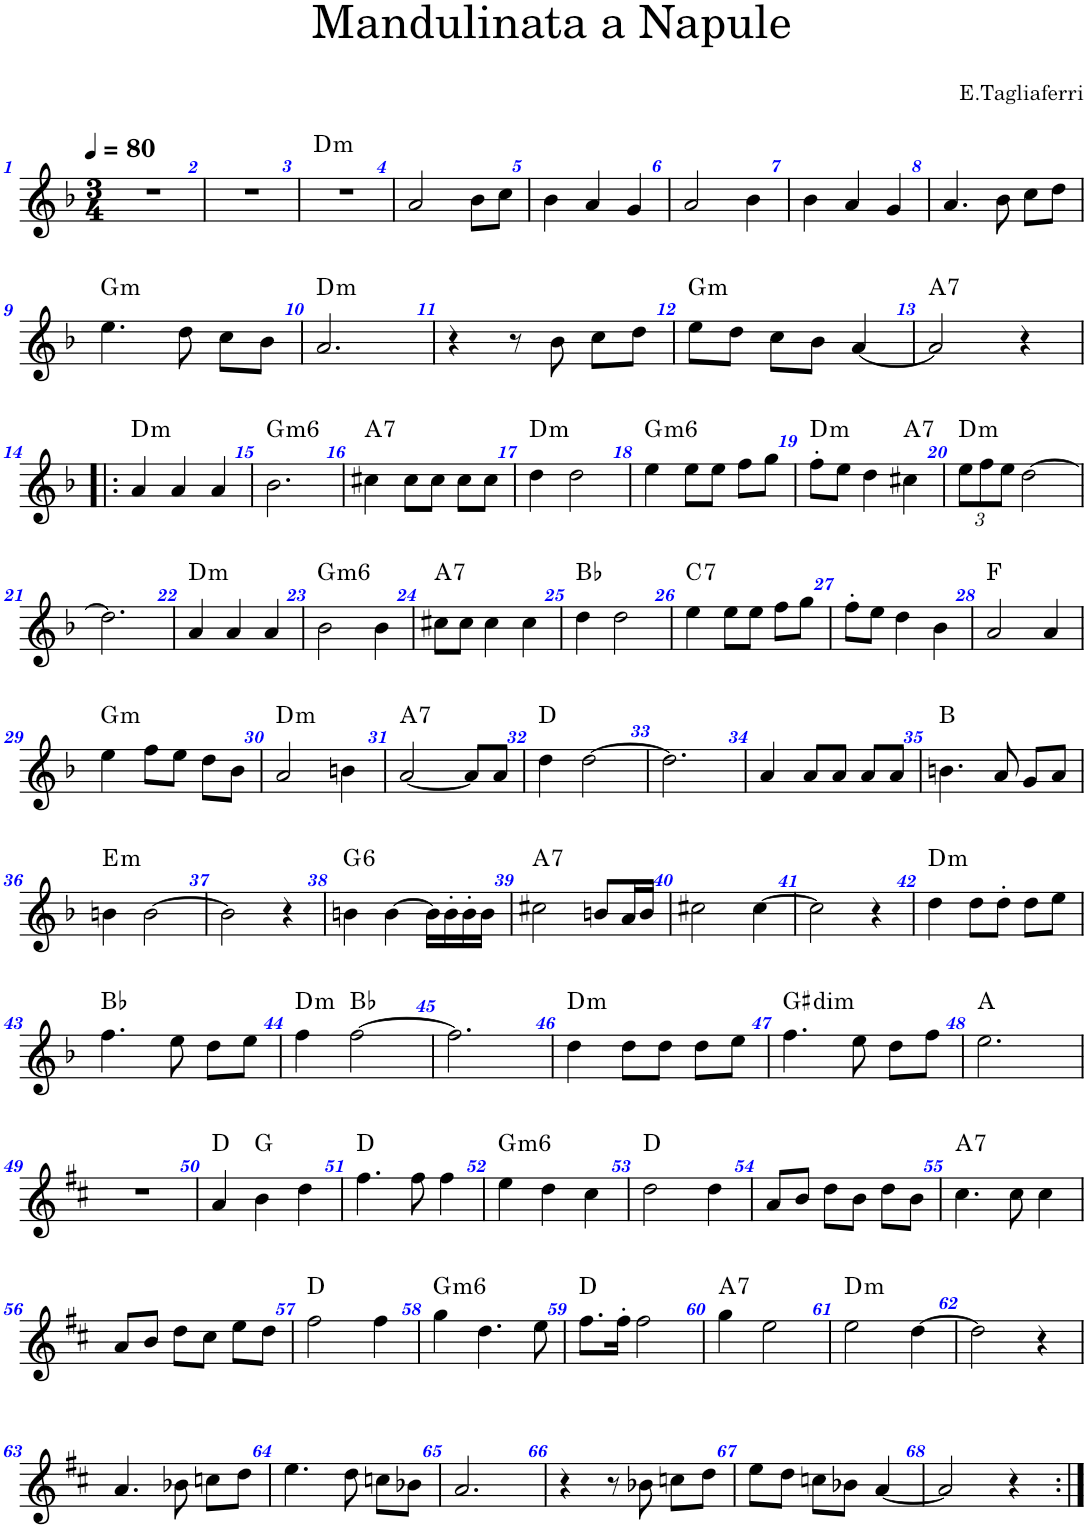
**kern	**kern	**kern	**kern	**kern	**kern	**text	**kern	**kern	**kern	**kern	**harte
*part9	*part8	*part7	*part6	*part5	*part4	*part4	*part3	*part2	*part2	*part1	*part1
*staff10	*staff9	*staff8	*staff7	*staff6	*staff5	*staff5	*staff4	*staff3	*staff2	*staff1	*
*I"Chitarra classica	*I"Viole	*I"Sintetizzatore archi	*I"Mandolino	*I"Bouzouki (tricordo)	*I"Chitarra classica	*	*I"Contrabbasso	*I"Piano, Mandulinata a Napule	*	*I"Flauto	*
*I'Chit. cl.	*	*I'Sint.	*I'Mnd.	*I'Bou.	*I'Chit. cl.	*	*I'Cb.	*	*	*I'Fl	*
*stria5	*stria5	*stria5	*stria5	*stria5	*stria5	*	*stria5	*stria5	*stria5	*	*
*clefGv2	*clefC3	*clefF4	*clefG2	*clefG2	*clefGv2	*	*clefF4	*clefF4	*clefG2	*clefG2	*
*	*	*	*	*	*	*	*Trd7c12	*	*	*	*
*k[b-]	*k[b-]	*k[b-]	*k[b-]	*k[b-]	*k[b-]	*	*k[b-]	*k[b-]	*k[b-]	*k[b-]	*
*M3/4	*M3/4	*M3/4	*M3/4	*M3/4	*M3/4	*	*M3/4	*M3/4	*M3/4	*M3/4	*
*MM80	*MM80	*MM80	*MM80	*MM80	*MM80	*	*MM80	*MM80	*MM80	*MM80	*
=1	=1	=1	=1	=1	=1	=1	=1	=1	=1	=1	=1
2.r	2.r	2.r	2.r	2.r	2.r	.	2.r	2.r	2.r	2.r	.
=2	=2	=2	=2	=2	=2	=2	=2	=2	=2	=2	=2
*^	*	*	*	*	*^	*	*	*^	*^	*	*
*	*	*	*	*	*	*	*^	*	*	*	*	*	*^	*	*
*	*	*	*	*	*	*	*	*^	*	*	*	*	*	*	*	*	*
8r	4r	2.r	4r	2.r	2.r	4r	4r	8r	8r	D min	[2.D/	4r	8r	4r	4r	4r	2.r	.
8f/	.	.	.	.	.	.	.	16r	[8AA/	.	.	.	[8AA/	.	.	.	.	.
.	.	.	.	.	.	.	.	32r	.	.	.	.	.	.	.	.	.	.
.	.	.	.	.	.	.	.	[32A/	.	.	.	.	.	.	.	.	.	.
4a/	4r	.	4r	.	.	64r	4d/	4.A/_	4.AA/_	.	.	4A/	2AA/]	4r	2f'/	4r	.	.
.	.	.	.	.	.	[32.f/KKL	.	.	.	.	.	.	.	.	.	.	.	.
.	.	.	.	.	.	8.f/J]	.	.	.	.	.	.	.	.	.	.	.	.
8r	4g/	.	16r	.	.	4e/	4r	.	.	.	.	4r	.	64r	.	4G/	.	.
*	*	*	*	*	*	*	*	*	*	*	*	*	*	*clefF4	*	*	*	*
.	.	.	.	.	.	.	.	.	.	.	.	.	.	[32.e/KKL	.	.	.	.
.	.	.	8.c'/	.	.	.	.	.	.	.	.	.	.	8.e/J_	.	.	.	.
8dd/	.	.	.	.	.	.	.	16A/]	16AA/]	.	.	.	.	.	.	.	.	.
.	.	.	.	.	.	.	.	16r	16r	.	.	.	.	.	.	.	.	.
*	*	*	*	*	*	*	*	*	*	*	*	*v	*v	*	*	*	*	*
=3	=3	=3	=3	=3	=3	=3	=3	=3	=3	=3	=3	=3	=3	=3	=3	=3	=3
*	*	*	*	*	*	*	*	*	*	*	*	*	*	*	*^	*	*
!	!	!	!	!	!	!	!	!	!	!	!	!	!	!	!	!	!	!LO:H:kt=m
8r	4r	2.r	2.r	2.r	2.r	4r	4r	8r	8r	.	2.D/]	4r	8e/]	4r	2.DD/	8r	2.r	D:min
8f/	.	.	.	.	.	.	.	16r	[8AA/	.	.	.	8r	.	.	[8AA/	.	.
.	.	.	.	.	.	.	.	[16A/	.	.	.	.	.	.	.	.	.	.
4a/	4r	.	.	.	.	64r	4d/	2A/]	4.AA/_	.	.	4A/	2f'/	4r	.	2AA/]	.	.
.	.	.	.	.	.	[32.f/KKL	.	.	.	.	.	.	.	.	.	.	.	.
.	.	.	.	.	.	8.f/J]	.	.	.	.	.	.	.	.	.	.	.	.
8r	4g/	.	.	.	.	4e/	4r	.	.	.	.	4G/	.	4e/	.	.	.	.
8dd/	.	.	.	.	.	.	.	.	16AA/]	.	.	.	.	.	.	.	.	.
.	.	.	.	.	.	.	.	.	16r	.	.	.	.	.	.	.	.	.
*v	*v	*	*	*	*	*	*	*	*	*	*	*	*	*	*v	*v	*	*
=4	=4	=4	=4	=4	=4	=4	=4	=4	=4	=4	=4	=4	=4	=4	=4	=4
*	*	*	*	*	*	*	*	*	*	*	*^	*	*	*	*	*
8r	2.r	2.r	64r	16r	4r	4r	8r	8r	.	2.D/	4r	2.DD/	4r	4r	2.D/	2a/	.
.	.	.	32.aa'/LLL	.	.	.	.	.	.	.	.	.	.	.	.	.	.
.	.	.	32.aa'/	32.ff'/	.	.	.	.	.	.	.	.	.	.	.	.	.
.	.	.	[64aa/k	128r	.	.	.	.	.	.	.	.	.	.	.	.	.
.	.	.	.	[128ff/KLLLL	.	.	.	.	.	.	.	.	.	.	.	.	.
*	*	*	*Xbrackettup	*	*	*	*	*	*	*	*	*	*	*	*	*	*
8f/	.	.	96aa/JJJk]	64ff/JJJJ]	.	.	16r	[8AA/	.	.	.	.	.	.	.	.	.
.	.	.	96r	.	.	.	.	.	.	.	.	.	.	.	.	.	.
.	.	.	.	64r	.	.	.	.	.	.	.	.	.	.	.	.	.
.	.	.	48aa/	.	.	.	.	.	.	.	.	.	.	.	.	.	.
.	.	.	.	32ff/	.	.	.	.	.	.	.	.	.	.	.	.	.
.	.	.	48r	.	.	.	.	.	.	.	.	.	.	.	.	.	.
.	.	.	32aa'/LLL	128r	.	.	32r	.	.	.	.	.	.	.	.	.	.
.	.	.	.	64.ff/	.	.	.	.	.	.	.	.	.	.	.	.	.
.	.	.	32aa/JJJ	64r	.	.	[32A/	.	.	.	.	.	.	.	.	.	.
.	.	.	.	[64ff/	.	.	.	.	.	.	.	.	.	.	.	.	.
*	*	*	*	*	*	*	*	*	*	*	*	*	*clefG2	*	*	*	*
4a/	.	.	48aa/	64ff/KLLL]	64r	4d/	4.A/_	4.AA/_	.	.	4r	.	4f/	64r	.	.	.
.	.	.	.	32.ff'/	[32.f/KKL	.	.	.	.	.	.	.	.	[32.A/KKL	.	.	.
.	.	.	48r	.	.	.	.	.	.	.	.	.	.	.	.	.	.
.	.	.	48aa/LLL	.	.	.	.	.	.	.	.	.	.	.	.	.	.
.	.	.	32aa/	32ff'/	8.f/J]	.	.	.	.	.	.	.	.	8A/J]	.	.	.
.	.	.	32aa/JJ	32ff/JJJ	.	.	.	.	.	.	.	.	.	.	.	.	.
*	*	*	*	*Xbrackettup	*	*	*	*	*	*	*	*	*	*	*	*	*
.	.	.	32aa/LL	112r	.	.	.	.	.	.	.	.	.	.	.	.	.
.	.	.	.	56.ff/	.	.	.	.	.	.	.	.	.	.	.	.	.
.	.	.	32aa/	.	.	.	.	.	.	.	.	.	.	.	.	.	.
.	.	.	.	112r	.	.	.	.	.	.	.	.	.	.	.	.	.
.	.	.	.	56.ff/	.	.	.	.	.	.	.	.	.	.	.	.	.
.	.	.	32aa'/	.	.	.	.	.	.	.	.	.	.	16r	.	.	.
.	.	.	.	56r	.	.	.	.	.	.	.	.	.	.	.	.	.
.	.	.	.	56ff/	.	.	.	.	.	.	.	.	.	.	.	.	.
.	.	.	32aa'/JJJ	.	.	.	.	.	.	.	.	.	.	.	.	.	.
.	.	.	.	112r	.	.	.	.	.	.	.	.	.	.	.	.	.
.	.	.	.	[112ff/	.	.	.	.	.	.	.	.	.	.	.	.	.
8.g/	.	.	32bb-'/LLL	32ff/]	4e/	4r	.	.	.	.	4G/	.	4r	4e/	.	8b-\L	.
.	.	.	32bb-'/	128r	.	.	.	.	.	.	.	.	.	.	.	.	.
.	.	.	.	64.ff/	.	.	.	.	.	.	.	.	.	.	.	.	.
.	.	.	32bb-'/	64r	.	.	.	.	.	.	.	.	.	.	.	.	.
.	.	.	.	32ff/	.	.	.	.	.	.	.	.	.	.	.	.	.
.	.	.	32bb-'/JJ	.	.	.	.	.	.	.	.	.	.	.	.	.	.
.	.	.	.	128r	.	.	.	.	.	.	.	.	.	.	.	.	.
.	.	.	.	[128ff/KLLLL	.	.	.	.	.	.	.	.	.	.	.	.	.
.	.	.	32ccc/LL	64ff/JJJJ]	.	.	16A/]	16AA/]	.	.	.	.	.	.	.	8cc\J	.
.	.	.	.	64r	.	.	.	.	.	.	.	.	.	.	.	.	.
.	.	.	32ccc'/	16.ff'/	.	.	.	.	.	.	.	.	.	.	.	.	.
32r	.	.	32ccc'/	.	.	.	16r	16r	.	.	.	.	.	.	.	.	.
32b-/	.	.	32ccc'/JJJ	.	.	.	.	.	.	.	.	.	.	.	.	.	.
*	*	*	*	*	*	*	*	*	*	*	*	*	*v	*v	*v	*	*
=5	=5	=5	=5	=5	=5	=5	=5	=5	=5	=5	=5	=5	=5	=5	=5
8ee/L	2.r	2.r	32bb-/LLL	32.ee'/LLL	4r	4r	8r	8r	E dim	2.D/	8r	4r	2.r	4b-\	.
.	.	.	32bb-'/	.	.	.	.	.	.	.	.	.	.	.	.
.	.	.	.	[64ee/L	.	.	.	.	.	.	.	.	.	.	.
.	.	.	32bb-'/	96ee/JJJJ]	.	.	.	.	.	.	.	.	.	.	.
.	.	.	.	96r	.	.	.	.	.	.	.	.	.	.	.
.	.	.	.	48ee/	.	.	.	.	.	.	.	.	.	.	.
.	.	.	32bb-'/JJ	.	.	.	.	.	.	.	.	.	.	.	.
.	.	.	.	48r	.	.	.	.	.	.	.	.	.	.	.
8dd/J	.	.	32bb-'/LL	48ee/	.	.	16r	[8BB-/	.	.	4.G'/	.	.	.	.
.	.	.	.	48r	.	.	.	.	.	.	.	.	.	.	.
.	.	.	32bb-'/	.	.	.	.	.	.	.	.	.	.	.	.
.	.	.	.	48ee/	.	.	.	.	.	.	.	.	.	.	.
.	.	.	32bb-'/	64r	.	.	[16G/	.	.	.	.	.	.	.	.
.	.	.	.	32.ee'/	.	.	.	.	.	.	.	.	.	.	.
.	.	.	32bb-'/JJJ	.	.	.	.	.	.	.	.	.	.	.	.
8ee/L	.	.	32aa'/LLL	40ee'/LLL	64r	4B-/	4.G/_	4.BB-/_	.	.	.	2e/	.	4a/	.
.	.	.	.	.	[32.e/KKL	.	.	.	.	.	.	.	.	.	.
.	.	.	.	40ee/JJJ	.	.	.	.	.	.	.	.	.	.	.
.	.	.	32aa'/	.	.	.	.	.	.	.	.	.	.	.	.
.	.	.	.	80r	.	.	.	.	.	.	.	.	.	.	.
.	.	.	32aa'/	40.ee'/LLL	8.e/J]	.	.	.	.	.	.	.	.	.	.
.	.	.	32aa'/JJ	.	.	.	.	.	.	.	.	.	.	.	.
.	.	.	.	40ee/JJJ	.	.	.	.	.	.	.	.	.	.	.
8dd/J	.	.	32aa'/LL	64r	.	.	.	.	.	.	.	.	.	.	.
.	.	.	.	32ee/LLL	.	.	.	.	.	.	.	.	.	.	.
.	.	.	32aa'/	.	.	.	.	.	.	.	.	.	.	.	.
.	.	.	.	[64ee/L	.	.	.	.	.	.	.	.	.	.	.
.	.	.	32aa'/	64ee/JJJJ]	.	.	.	.	.	.	.	.	.	.	.
.	.	.	.	64r	.	.	.	.	.	.	.	.	.	.	.
.	.	.	32aa'/JJJ	32ee'/	.	.	.	.	.	.	.	.	.	.	.
4ee/	.	.	32gg'/LLL	24ee'/LL	4d/	4r	.	.	.	.	[4d/	.	.	4g/	.
.	.	.	32gg'/	.	.	.	.	.	.	.	.	.	.	.	.
.	.	.	.	24ee'/	.	.	.	.	.	.	.	.	.	.	.
.	.	.	32gg'/	.	.	.	.	.	.	.	.	.	.	.	.
.	.	.	.	24ee'/J	.	.	.	.	.	.	.	.	.	.	.
.	.	.	32gg'/JJ	.	.	.	.	.	.	.	.	.	.	.	.
.	.	.	32gg'/LL	32.ee'/LL	.	.	16G/]	16BB-/]	.	.	.	.	.	.	.
.	.	.	32gg'/	.	.	.	.	.	.	.	.	.	.	.	.
.	.	.	.	[64ee/L	.	.	.	.	.	.	.	.	.	.	.
.	.	.	32gg'/	64ee/JJJJ]	.	.	16r	16r	.	.	.	.	.	.	.
.	.	.	.	64r	.	.	.	.	.	.	.	.	.	.	.
.	.	.	32gg'/JJJ	64r	.	.	.	.	.	.	.	.	.	.	.
.	.	.	.	64ee/	.	.	.	.	.	.	.	.	.	.	.
=6	=6	=6	=6	=6	=6	=6	=6	=6	=6	=6	=6	=6	=6	=6	=6
*	*	*	*	*	*	*	*	*	*	*	*	*^	*^	*	*
8r	2.r	2.r	32aa/LLL	32r	4r	4r	8r	8r	D min	2.D/	4d/]	4r	2.DD/	4r	2.AA/	2a/	.
.	.	.	32aa'/	64r	.	.	.	.	.	.	.	.	.	.	.	.	.
.	.	.	.	[64ff/LLLL	.	.	.	.	.	.	.	.	.	.	.	.	.
.	.	.	32.aa'/	64ff/JJJJ]	.	.	.	.	.	.	.	.	.	.	.	.	.
.	.	.	.	64r	.	.	.	.	.	.	.	.	.	.	.	.	.
.	.	.	.	32ff'/	.	.	.	.	.	.	.	.	.	.	.	.	.
.	.	.	[64aa/k	.	.	.	.	.	.	.	.	.	.	.	.	.	.
8f/	.	.	96aa/JJJk]	64r	.	.	16r	[8AA/	.	.	.	.	.	.	.	.	.
.	.	.	96r	.	.	.	.	.	.	.	.	.	.	.	.	.	.
.	.	.	.	32ff'/LLL	.	.	.	.	.	.	.	.	.	.	.	.	.
.	.	.	48aa/	.	.	.	.	.	.	.	.	.	.	.	.	.	.
.	.	.	48r	.	.	.	.	.	.	.	.	.	.	.	.	.	.
.	.	.	.	[64ff/L	.	.	.	.	.	.	.	.	.	.	.	.	.
.	.	.	32aa'/LLL	64ff/JJJJ]	.	.	[16A/	.	.	.	.	.	.	.	.	.	.
.	.	.	.	64r	.	.	.	.	.	.	.	.	.	.	.	.	.
.	.	.	32aa'/JJJ	32ff'/	.	.	.	.	.	.	.	.	.	.	.	.	.
4a/	.	.	48aa/	48ff/	64r	4d/	4.A/_	4.AA/_	.	.	4r	4A/	.	4f/	.	.	.
.	.	.	.	.	[32.f/KKL	.	.	.	.	.	.	.	.	.	.	.	.
.	.	.	48r	48r	.	.	.	.	.	.	.	.	.	.	.	.	.
.	.	.	48aa/LLL	48ff/	.	.	.	.	.	.	.	.	.	.	.	.	.
.	.	.	32aa'/	64r	8.f/J]	.	.	.	.	.	.	.	.	.	.	.	.
.	.	.	.	32ff'/LLL	.	.	.	.	.	.	.	.	.	.	.	.	.
.	.	.	32aa/JJ	.	.	.	.	.	.	.	.	.	.	.	.	.	.
.	.	.	.	[64ff/k	.	.	.	.	.	.	.	.	.	.	.	.	.
.	.	.	32aa/LL	64ff/JJJk]	.	.	.	.	.	.	.	.	.	.	.	.	.
.	.	.	.	128r	.	.	.	.	.	.	.	.	.	.	.	.	.
.	.	.	.	[128ff/KLLLL	.	.	.	.	.	.	.	.	.	.	.	.	.
.	.	.	32aa'/	64ff/JJJJ]	.	.	.	.	.	.	.	.	.	.	.	.	.
.	.	.	.	64r	.	.	.	.	.	.	.	.	.	.	.	.	.
.	.	.	48aa/	128r	.	.	.	.	.	.	.	.	.	.	.	.	.
.	.	.	.	64.ff/	.	.	.	.	.	.	.	.	.	.	.	.	.
.	.	.	48aa/JJJ	.	.	.	.	.	.	.	.	.	.	.	.	.	.
.	.	.	.	128r	.	.	.	.	.	.	.	.	.	.	.	.	.
.	.	.	.	64.ff/	.	.	.	.	.	.	.	.	.	.	.	.	.
.	.	.	48r	.	.	.	.	.	.	.	.	.	.	.	.	.	.
8.g/	.	.	32bb-'/LLL	48r	4e/	4r	.	.	.	.	4r	4G/	.	4e/	.	4b-\	.
.	.	.	.	48ff/	.	.	.	.	.	.	.	.	.	.	.	.	.
.	.	.	32bb-'/	.	.	.	.	.	.	.	.	.	.	.	.	.	.
.	.	.	.	48r	.	.	.	.	.	.	.	.	.	.	.	.	.
.	.	.	32bb-'/	32.ff'/LLL	.	.	.	.	.	.	.	.	.	.	.	.	.
.	.	.	32bb-'/JJ	.	.	.	.	.	.	.	.	.	.	.	.	.	.
.	.	.	.	[64ff/k	.	.	.	.	.	.	.	.	.	.	.	.	.
.	.	.	32ccc'/LL	96ff/JJJk]	.	.	16A/]	16AA/]	.	.	.	.	.	.	.	.	.
.	.	.	.	96r	.	.	.	.	.	.	.	.	.	.	.	.	.
.	.	.	.	48ff/	.	.	.	.	.	.	.	.	.	.	.	.	.
.	.	.	32ccc'/	.	.	.	.	.	.	.	.	.	.	.	.	.	.
.	.	.	.	48r	.	.	.	.	.	.	.	.	.	.	.	.	.
32r	.	.	32ccc'/	32r	.	.	16r	16r	.	.	.	.	.	.	.	.	.
32b-/	.	.	32ccc'/JJJ	32ff'/	.	.	.	.	.	.	.	.	.	.	.	.	.
*	*	*	*	*	*	*	*	*	*	*	*	*v	*v	*	*	*	*
*	*	*	*	*	*	*	*	*	*	*	*	*	*v	*v	*	*
=7	=7	=7	=7	=7	=7	=7	=7	=7	=7	=7	=7	=7	=7	=7	=7
*	*	*	*	*^	*	*	*	*	*	*	*	*	*	*	*
8ee/L	2.r	2.r	32bb-/LLL	16r	4r	4r	4r	8r	8r	E dim	2.D/	4r	8r	2.r	4b-\	.
.	.	.	32bb-'/	.	.	.	.	.	.	.	.	.	.	.	.	.
.	.	.	32bb-'/	32.ee'/LLL	.	.	.	.	.	.	.	.	.	.	.	.
.	.	.	32bb-'/JJ	.	.	.	.	.	.	.	.	.	.	.	.	.
.	.	.	.	64ee/JJJk	.	.	.	.	.	.	.	.	.	.	.	.
8dd/J	.	.	32bb-'/LL	48r	.	.	.	16r	[8BB-/	.	.	.	4.G'/	.	.	.
.	.	.	.	48ee/	.	.	.	.	.	.	.	.	.	.	.	.
.	.	.	32bb-'/	.	.	.	.	.	.	.	.	.	.	.	.	.
.	.	.	.	48r	.	.	.	.	.	.	.	.	.	.	.	.
.	.	.	32bb-'/	32ee'/LLL	.	.	.	[16G/	.	.	.	.	.	.	.	.
.	.	.	32bb-'/JJJ	32ee/JJJ	.	.	.	.	.	.	.	.	.	.	.	.
8ee/L	.	.	32aa'/LLL	64r	32r	64r	4B-/	4.G/_	4.BB-/_	.	.	4e/	.	.	4a/	.
.	.	.	.	32.ee'/	.	[32.e/KKL	.	.	.	.	.	.	.	.	.	.
.	.	.	32aa'/	.	64r	.	.	.	.	.	.	.	.	.	.	.
.	.	.	.	.	64ee/	.	.	.	.	.	.	.	.	.	.	.
.	.	.	32aa'/	48r	16r	8.e/J]	.	.	.	.	.	.	.	.	.	.
.	.	.	.	48ee/	.	.	.	.	.	.	.	.	.	.	.	.
.	.	.	32aa'/JJ	.	.	.	.	.	.	.	.	.	.	.	.	.
.	.	.	.	48r	.	.	.	.	.	.	.	.	.	.	.	.
8dd/J	.	.	32aa'/LL	56ee/	8r	.	.	.	.	.	.	.	.	.	.	.
.	.	.	.	56r	.	.	.	.	.	.	.	.	.	.	.	.
.	.	.	32aa'/	.	.	.	.	.	.	.	.	.	.	.	.	.
.	.	.	.	28ee/LLL	.	.	.	.	.	.	.	.	.	.	.	.
.	.	.	32aa'/	.	.	.	.	.	.	.	.	.	.	.	.	.
.	.	.	.	28ee/	.	.	.	.	.	.	.	.	.	.	.	.
.	.	.	32aa'/JJJ	.	.	.	.	.	.	.	.	.	.	.	.	.
.	.	.	.	[56ee/JJJk	.	.	.	.	.	.	.	.	.	.	.	.
4ee/	.	.	56gg/	64ee/KLLL]	4r	4d/	4r	.	.	.	.	4r	[4d/	.	4g/	.
.	.	.	.	32.ee/JJJ	.	.	.	.	.	.	.	.	.	.	.	.
.	.	.	112r	.	.	.	.	.	.	.	.	.	.	.	.	.
.	.	.	56.gg/	.	.	.	.	.	.	.	.	.	.	.	.	.
.	.	.	56r	.	.	.	.	.	.	.	.	.	.	.	.	.
.	.	.	.	64r	.	.	.	.	.	.	.	.	.	.	.	.
.	.	.	56gg/	.	.	.	.	.	.	.	.	.	.	.	.	.
.	.	.	.	32.ee'/	.	.	.	.	.	.	.	.	.	.	.	.
.	.	.	56r	.	.	.	.	.	.	.	.	.	.	.	.	.
.	.	.	56gg/	.	.	.	.	.	.	.	.	.	.	.	.	.
.	.	.	64r	48r	.	.	.	16G/]	16BB-/]	.	.	.	.	.	.	.
.	.	.	32gg'/LLL	.	.	.	.	.	.	.	.	.	.	.	.	.
.	.	.	.	48ee/	.	.	.	.	.	.	.	.	.	.	.	.
.	.	.	.	48r	.	.	.	.	.	.	.	.	.	.	.	.
.	.	.	[64gg/L	.	.	.	.	.	.	.	.	.	.	.	.	.
.	.	.	96gg/JJJJ]	16ee/	.	.	.	16r	16r	.	.	.	.	.	.	.
.	.	.	96r	.	.	.	.	.	.	.	.	.	.	.	.	.
.	.	.	48gg/	.	.	.	.	.	.	.	.	.	.	.	.	.
.	.	.	48r	.	.	.	.	.	.	.	.	.	.	.	.	.
*	*	*	*	*v	*v	*	*	*	*	*	*	*	*	*	*	*
=8	=8	=8	=8	=8	=8	=8	=8	=8	=8	=8	=8	=8	=8	=8	=8
*^	*	*	*	*	*	*	*	*	*	*	*	*^	*^	*	*
8r	4r	2.r	2.r	32aa/LLL	32r	4r	4r	8r	8r	D min	[2.D/	4r	4d/]	2.D/	4r	2.DD/	4.a/	.
.	.	.	.	32aa'/	32ff'/	.	.	.	.	.	.	.	.	.	.	.	.	.
.	.	.	.	32.aa'/	64r	.	.	.	.	.	.	.	.	.	.	.	.	.
.	.	.	.	.	32.ff'/LLL	.	.	.	.	.	.	.	.	.	.	.	.	.
.	.	.	.	[64aa/k	.	.	.	.	.	.	.	.	.	.	.	.	.	.
8f/	.	.	.	96aa/JJJk]	56ff/JJJk	.	.	16r	[8AA/	.	.	.	.	.	.	.	.	.
.	.	.	.	96r	.	.	.	.	.	.	.	.	.	.	.	.	.	.
.	.	.	.	.	112r	.	.	.	.	.	.	.	.	.	.	.	.	.
.	.	.	.	48aa/	.	.	.	.	.	.	.	.	.	.	.	.	.	.
.	.	.	.	.	56.ff/	.	.	.	.	.	.	.	.	.	.	.	.	.
.	.	.	.	48r	.	.	.	.	.	.	.	.	.	.	.	.	.	.
.	.	.	.	.	56r	.	.	.	.	.	.	.	.	.	.	.	.	.
.	.	.	.	32aa'/LLL	.	.	.	[16A/	.	.	.	.	.	.	.	.	.	.
.	.	.	.	.	56ff/	.	.	.	.	.	.	.	.	.	.	.	.	.
.	.	.	.	.	56r	.	.	.	.	.	.	.	.	.	.	.	.	.
.	.	.	.	32aa'/JJJ	.	.	.	.	.	.	.	.	.	.	.	.	.	.
.	.	.	.	.	56ff/	.	.	.	.	.	.	.	.	.	.	.	.	.
*	*	*	*	*	*	*	*	*	*	*	*	*	*	*	*clefG2	*	*	*
4a/	4r	.	.	48aa/	40r	64r	4d/	4.A/_	4.AA/_	.	.	4A/	4r	.	4f/	.	.	.
.	.	.	.	.	.	[32.f/KKL	.	.	.	.	.	.	.	.	.	.	.	.
.	.	.	.	48r	.	.	.	.	.	.	.	.	.	.	.	.	.	.
.	.	.	.	.	40ff'/LLL	.	.	.	.	.	.	.	.	.	.	.	.	.
.	.	.	.	48aa/LLL	.	.	.	.	.	.	.	.	.	.	.	.	.	.
.	.	.	.	.	40ff/JJJ	.	.	.	.	.	.	.	.	.	.	.	.	.
.	.	.	.	32aa'/	.	8.f/J]	.	.	.	.	.	.	.	.	.	.	.	.
.	.	.	.	.	40r	.	.	.	.	.	.	.	.	.	.	.	.	.
.	.	.	.	32aa/JJ	.	.	.	.	.	.	.	.	.	.	.	.	.	.
.	.	.	.	.	40ff/LLL	.	.	.	.	.	.	.	.	.	.	.	.	.
.	.	.	.	32bb-/LL	32.ff'/	.	.	.	.	.	.	.	.	.	.	.	8b-\	.
.	.	.	.	32bb-'/	.	.	.	.	.	.	.	.	.	.	.	.	.	.
.	.	.	.	.	[64ff/L	.	.	.	.	.	.	.	.	.	.	.	.	.
.	.	.	.	48bb-/	96ff/JJJJ]	.	.	.	.	.	.	.	.	.	.	.	.	.
.	.	.	.	.	96r	.	.	.	.	.	.	.	.	.	.	.	.	.
.	.	.	.	48bb-/JJJ	48ff/	.	.	.	.	.	.	.	.	.	.	.	.	.
.	.	.	.	48r	48r	.	.	.	.	.	.	.	.	.	.	.	.	.
4g/	8r	.	.	32ccc'\LLL	32ff'/	4e/	4r	.	.	.	.	4G/	4r	.	4e/	.	8cc\L	.
.	.	.	.	32ccc'\	128r	.	.	.	.	.	.	.	.	.	.	.	.	.
.	.	.	.	.	64.ff/	.	.	.	.	.	.	.	.	.	.	.	.	.
.	.	.	.	32ccc'\	64r	.	.	.	.	.	.	.	.	.	.	.	.	.
.	.	.	.	.	32.ff'/LLL	.	.	.	.	.	.	.	.	.	.	.	.	.
.	.	.	.	32ccc'\JJ	.	.	.	.	.	.	.	.	.	.	.	.	.	.
.	16r	.	.	32ddd'\LL	40ff'/	.	.	16A/]	16AA/]	.	.	.	.	.	.	.	8dd\J	.
.	.	.	.	.	40ff/JJJ	.	.	.	.	.	.	.	.	.	.	.	.	.
.	.	.	.	32ddd'\ 32dddd'\	.	.	.	.	.	.	.	.	.	.	.	.	.	.
.	.	.	.	.	40r	.	.	.	.	.	.	.	.	.	.	.	.	.
.	[16B-/	.	.	32ddd'\	.	.	.	16r	16r	.	.	.	.	.	.	.	.	.
.	.	.	.	.	20ff/	.	.	.	.	.	.	.	.	.	.	.	.	.
.	.	.	.	32ddd'\JJJ	.	.	.	.	.	.	.	.	.	.	.	.	.	.
*	*	*	*	*	*	*	*	*	*	*	*	*v	*v	*v	*	*	*	*
!!LO:LB:g=z
=9	=9	=9	=9	=9	=9	=9	=9	=9	=9	=9	=9	=9	=9	=9	=9	=9
*	*^	*	*	*	*	*	*	*	*	*	*	*	*	*	*	*
!	!	!	!	!	!	!	!	!	!	!	!	!	!	!	!	!	!LO:H:kt=m
32r	2.d/	2.B-/]	2.r	2.r	32eee/LLL	64r	4r	4r	8r	2.GG/	G min_7th	2.D/]	2.GG/ 2.D/	2.d/	8r	4.ee\	G:min
.	.	.	.	.	.	32.gg'/LLL	.	.	.	.	.	.	.	.	.	.	.
[16.g/KL	.	.	.	.	32eee'/	.	.	.	.	.	.	.	.	.	.	.	.
.	.	.	.	.	32eee'/	32gg'/	.	.	.	.	.	.	.	.	.	.	.
.	.	.	.	.	32eee'/JJ	32gg/JJJ	.	.	.	.	.	.	.	.	.	.	.
8g/J_	.	.	.	.	32eee'/LL	64r	.	.	16r	.	.	.	.	.	8B-/	.	.
.	.	.	.	.	.	32gg'/LLL	.	.	.	.	.	.	.	.	.	.	.
.	.	.	.	.	32eee'/	.	.	.	.	.	.	.	.	.	.	.	.
.	.	.	.	.	.	[64gg/L	.	.	.	.	.	.	.	.	.	.	.
.	.	.	.	.	32eee'/	96gg/JJJJ]	.	.	[16G/	.	.	.	.	.	.	.	.
.	.	.	.	.	.	96r	.	.	.	.	.	.	.	.	.	.	.
.	.	.	.	.	.	24gg/	.	.	.	.	.	.	.	.	.	.	.
.	.	.	.	.	32eee'/JJJ	.	.	.	.	.	.	.	.	.	.	.	.
2g/]	.	.	.	.	32eee'/LLL	128r	64r	4B-/	4.G/_	.	.	.	.	.	8A/	.	.
.	.	.	.	.	.	64.gg/	.	.	.	.	.	.	.	.	.	.	.
.	.	.	.	.	.	.	[32.e/KKL	.	.	.	.	.	.	.	.	.	.
.	.	.	.	.	32eee'/	128r	.	.	.	.	.	.	.	.	.	.	.
.	.	.	.	.	.	64.gg/	.	.	.	.	.	.	.	.	.	.	.
.	.	.	.	.	32eee'/	48r	8.e/J]	.	.	.	.	.	.	.	.	.	.
.	.	.	.	.	.	48gg/	.	.	.	.	.	.	.	.	.	.	.
.	.	.	.	.	32eee'/JJ	.	.	.	.	.	.	.	.	.	.	.	.
.	.	.	.	.	.	96r	.	.	.	.	.	.	.	.	.	.	.
.	.	.	.	.	.	[96gg/KLLL	.	.	.	.	.	.	.	.	.	.	.
*	*	*	*	*	*	*	*	*	*	*	*	*	*	*clefF4	*	*	*
.	.	.	.	.	32ddd'/LL	48gg/JJJ]	.	.	.	.	.	.	.	.	4.B-/	8dd\	.
.	.	.	.	.	.	48r	.	.	.	.	.	.	.	.	.	.	.
.	.	.	.	.	32ddd'/	.	.	.	.	.	.	.	.	.	.	.	.
.	.	.	.	.	.	48gg/	.	.	.	.	.	.	.	.	.	.	.
.	.	.	.	.	32ddd'/	64r	.	.	.	.	.	.	.	.	.	.	.
.	.	.	.	.	.	32.gg'/	.	.	.	.	.	.	.	.	.	.	.
.	.	.	.	.	32ddd'/JJJ	.	.	.	.	.	.	.	.	.	.	.	.
.	.	.	.	.	56ccc/	24gg'/LL	4d/	4r	.	.	.	.	.	.	.	8cc\L	.
.	.	.	.	.	112r	.	.	.	.	.	.	.	.	.	.	.	.
.	.	.	.	.	56.ccc/	.	.	.	.	.	.	.	.	.	.	.	.
.	.	.	.	.	.	24gg'/	.	.	.	.	.	.	.	.	.	.	.
.	.	.	.	.	56r	.	.	.	.	.	.	.	.	.	.	.	.
.	.	.	.	.	56ccc/	.	.	.	.	.	.	.	.	.	.	.	.
.	.	.	.	.	.	24gg'/	.	.	.	.	.	.	.	.	.	.	.
.	.	.	.	.	56r	.	.	.	.	.	.	.	.	.	.	.	.
.	.	.	.	.	56ccc/	.	.	.	.	.	.	.	.	.	.	.	.
.	.	.	.	.	64r	48gg'/JJk	.	.	16G/]	.	.	.	.	.	.	8b-\J	.
.	.	.	.	.	32bb-'/LLL	.	.	.	.	.	.	.	.	.	.	.	.
.	.	.	.	.	.	48r	.	.	.	.	.	.	.	.	.	.	.
.	.	.	.	.	.	48gg/	.	.	.	.	.	.	.	.	.	.	.
.	.	.	.	.	[64bb-/L	.	.	.	.	.	.	.	.	.	.	.	.
.	.	.	.	.	96bb-/JJJJ]	16r	.	.	16r	.	.	.	.	.	.	.	.
.	.	.	.	.	96r	.	.	.	.	.	.	.	.	.	.	.	.
.	.	.	.	.	48bb-/	.	.	.	.	.	.	.	.	.	.	.	.
.	.	.	.	.	48r	.	.	.	.	.	.	.	.	.	.	.	.
*	*	*	*	*	*	*	*v	*v	*v	*v	*	*	*	*v	*v	*	*
=10	=10	=10	=10	=10	=10	=10	=10	=10	=10	=10	=10	=10	=10
*	*	*^	*	*	*	*^	*	*	*	*	*	*	*
!	!	!	!	!	!	!	!	!	!	!	!	!	!	!	!LO:H:kt=m
4r	4r	4r	8r	2.r	2.r	32aa/LLL	32r	16r	2.r	.	2.D/	2.DD/	2.AA/	2.a/	D:min
.	.	.	.	.	.	32aa'/	32ff'/KLL	.	.	.	.	.	.	.	.
.	.	.	.	.	.	32aa'/	16ff'/JJ	32r	.	.	.	.	.	.	.
.	.	.	.	.	.	32aa'/JJ	.	64r	.	.	.	.	.	.	.
.	.	.	.	.	.	.	.	64ff/	.	.	.	.	.	.	.
.	.	.	[8AA/	.	.	32aa'/LL	48r	8r	.	.	.	.	.	.	.
.	.	.	.	.	.	.	48ff/	.	.	.	.	.	.	.	.
.	.	.	.	.	.	32aa'/	.	.	.	.	.	.	.	.	.
.	.	.	.	.	.	.	48r	.	.	.	.	.	.	.	.
.	.	.	.	.	.	32aa'/	24ff/LL	.	.	.	.	.	.	.	.
.	.	.	.	.	.	32aa'/JJJ	.	.	.	.	.	.	.	.	.
.	.	.	.	.	.	.	48ff/JJk	.	.	.	.	.	.	.	.
8r	2D/	64r	2AA/]	.	.	32aa'/LLL	48r	4r	.	.	.	.	.	.	.
.	.	[32.F/KKL	.	.	.	.	.	.	.	.	.	.	.	.	.
.	.	.	.	.	.	.	24ff/LL	.	.	.	.	.	.	.	.
.	.	.	.	.	.	32aa'/	.	.	.	.	.	.	.	.	.
.	.	8.F/J_	.	.	.	32aa'/	32ff/L	.	.	.	.	.	.	.	.
.	.	.	.	.	.	32aa'/JJ	32ff'/JJ	.	.	.	.	.	.	.	.
8d/	.	.	.	.	.	32aa'/KL	32ff'/KL	.	.	.	.	.	.	.	.
.	.	.	.	.	.	16.aa'/JJ	16.ff'/JJ	.	.	.	.	.	.	.	.
8e\L	.	4F/]	.	.	.	4r	4r	4r	.	.	.	.	.	.	.
[16a\L	.	.	.	.	.	.	.	.	.	.	.	.	.	.	.
16B-\ 16a]\JJ	.	.	.	.	.	.	.	.	.	.	.	.	.	.	.
=11	=11	=11	=11	=11	=11	=11	=11	=11	=11	=11	=11	=11	=11	=11	=11
4r	4r	4r	8r	2.r	2.r	32aa/LLL	32r	16r	4r	D min	[2.D/	2.DD/	2.AA/	4r	.
.	.	.	.	.	.	32aa'/	32ff'/KLL	.	.	.	.	.	.	.	.
.	.	.	.	.	.	32aa'/	16ff'/JJ	32r	.	.	.	.	.	.	.
.	.	.	.	.	.	32aa'/JJ	.	64r	.	.	.	.	.	.	.
.	.	.	.	.	.	.	.	64ff/	.	.	.	.	.	.	.
.	.	.	[8AA/	.	.	32aa'/LL	48r	8r	.	.	.	.	.	.	.
.	.	.	.	.	.	.	48ff/	.	.	.	.	.	.	.	.
.	.	.	.	.	.	32aa'/	.	.	.	.	.	.	.	.	.
.	.	.	.	.	.	.	48r	.	.	.	.	.	.	.	.
.	.	.	.	.	.	32aa'/	24ff/LL	.	.	.	.	.	.	.	.
.	.	.	.	.	.	32aa'/JJJ	.	.	.	.	.	.	.	.	.
.	.	.	.	.	.	.	48ff/JJk	.	.	.	.	.	.	.	.
8r	2D/	64r	2AA/]	.	.	32aa'/LLL	48r	4r	8r	.	.	.	.	8r	.
.	.	[32.F/KKL	.	.	.	.	.	.	.	.	.	.	.	.	.
.	.	.	.	.	.	.	24ff/LL	.	.	.	.	.	.	.	.
.	.	.	.	.	.	32aa'/	.	.	.	.	.	.	.	.	.
.	.	8.F/J_	.	.	.	32aa'/	32ff/L	.	.	.	.	.	.	.	.
.	.	.	.	.	.	32aa'/JJ	32ff'/JJ	.	.	.	.	.	.	.	.
8d/	.	.	.	.	.	32aa'/KL	32ff'/KL	.	8B-/	.	.	.	.	8b-\	.
.	.	.	.	.	.	16.aa'/JJ	16.ff'/JJ	.	.	.	.	.	.	.	.
8e\L	.	4F/]	.	.	.	4r	4r	4r	8c/L	.	.	.	.	8cc\L	.
[16a\L	.	.	.	.	.	.	.	.	8d/J	.	.	.	.	8dd\J	.
[16B-\ 16a]\JJ	.	.	.	.	.	.	.	.	.	.	.	.	.	.	.
*	*	*	*	*	*	*	*v	*v	*	*	*	*	*	*	*
=12	=12	=12	=12	=12	=12	=12	=12	=12	=12	=12	=12	=12	=12	=12
*	*	*	*	*	*	*	*	*^	*	*	*	*	*	*
!	!	!	!	!	!	!	!	!	!	!	!	!	!	!	!LO:H:kt=m
64B-\KLLL_	128r	64r	2.d/	2.r	2.r	2.r	2.r	8e/L	4r	G min_7th	2.D/]	2.GG/	2.D/	8ee\L	G:min
.	[64.e/KKLL	.	.	.	.	.	.	.	.	.	.	.	.	.	.
32.B-_\ [32.b-\J	.	[32.G/KKL	.	.	.	.	.	.	.	.	.	.	.	.	.
.	16.e/J_	.	.	.	.	.	.	.	.	.	.	.	.	.	.
16B-_\ 16b-]\J	.	8.G/J_	.	.	.	.	.	.	.	.	.	.	.	.	.
8B-_\ 8a\J	8e/J_	.	.	.	.	.	.	8d/J	.	.	.	.	.	8dd\J	.
2B-/] 2b-/	16e/]	4G/]	.	.	.	.	.	8.c/	8r	.	.	.	.	8cc\L	.
.	16r	.	.	.	.	.	.	.	.	.	.	.	.	.	.
.	[4e/	.	.	.	.	.	.	.	16r	.	.	.	.	8b-\J	.
.	.	.	.	.	.	.	.	32r	32r	.	.	.	.	.	.
.	.	.	.	.	.	.	.	32B-'/	64r	.	.	.	.	.	.
.	.	.	.	.	.	.	.	.	[64c/	.	.	.	.	.	.
.	.	4G/	.	.	.	.	.	4B-/	64c/]	.	.	.	.	[4a/	.
.	.	.	.	.	.	.	.	.	64r	.	.	.	.	.	.
.	.	.	.	.	.	.	.	.	32r	.	.	.	.	.	.
.	.	.	.	.	.	.	.	.	16r	.	.	.	.	.	.
.	16e/LL]	.	.	.	.	.	.	.	8r	.	.	.	.	.	.
.	[16c#X/JJ	.	.	.	.	.	.	.	.	.	.	.	.	.	.
*	*	*	*	*	*	*	*	*v	*v	*	*	*	*	*	*
=13	=13	=13	=13	=13	=13	=13	=13	=13	=13	=13	=13	=13	=13	=13
*	*	*	*	*	*	*	*	*	*	*	*^	*^	*	*
!	!	!	!	!	!	!	!	!	!	!	!	!	!	!	!	!LO:H:kt=7
4r	8c#/L]	64r	4e/	2.r	4r	2.r	2.r	2.A/	A 7th	2.AA/	4r	2.AAA/	4r	2.AA/	2a/]	A:7
.	.	[32.a/KKL	.	.	.	.	.	.	.	.	.	.	.	.	.	.
.	.	8.a/J_	.	.	.	.	.	.	.	.	.	.	.	.	.	.
.	[8c#X/J	.	.	.	.	.	.	.	.	.	.	.	.	.	.	.
4r	4.c#/_	4.a/_	2E/	.	4r	.	.	.	.	.	8r	.	4r	.	.	.
.	.	.	.	.	.	.	.	.	.	.	8A/	.	.	.	.	.
8r	.	.	.	.	16r	.	.	.	.	.	4g/	.	8B-/L	.	4r	.
.	.	.	.	.	8.c#X'/	.	.	.	.	.	.	.	.	.	.	.
8e/	16c#/]	16a/]	.	.	.	.	.	.	.	.	.	.	8e/J	.	.	.
.	16r	16r	.	.	.	.	.	.	.	.	.	.	.	.	.	.
*	*	*v	*v	*	*	*	*	*	*	*	*v	*v	*	*	*	*
!!LO:LB:g=z
=14!|:	=14!|:	=14!|:	=14!|:	=14!|:	=14!|:	=14!|:	=14!|:	=14!|:	=14!|:	=14!|:	=14!|:	=14!|:	=14!|:	=14!|:
*	*	*	*	*	*^	*	*^	*	*	*	*	*	*	*
!	!	!	!	!	!	!	!	!	!	!	!	!	!	!	!	!LO:H:kt=m
*v	*v	*v	*	*	*	*	*	*	*	*	*	*	*	*	*	*
8r	2.r	2.r	128r	4d'/	2.r	4r	8r	D min	2.D/	2.r	8r	2.DD/	4a/	D:min
.	.	.	[64.dd/KLLL	.	.	.	.	.	.	.	.	.	.	.
.	.	.	32dd/JJJ]	.	.	.	.	.	.	.	.	.	.	.
.	.	.	16r	.	.	.	.	.	.	.	.	.	.	.
*	*	*	*	*	*	*	*Xbrackettup	*	*	*	*	*	*	*
16r	.	.	8r	.	.	.	24AA/	.	.	.	[8AA/	.	.	.
.	.	.	.	.	.	.	48r	.	.	.	.	.	.	.
32r	.	.	.	.	.	.	[48AA/KLL	.	.	.	.	.	.	.
.	.	.	.	.	.	.	24AA_/ [24D/JJ	.	.	.	.	.	.	.
32A/	.	.	.	.	.	.	.	.	.	.	.	.	.	.
4f/	.	.	4r	4r	.	2A/	4AA/] 4D/_	ra	.	.	2AA/]	.	4a/	.
8e/L	.	.	4r	4r	.	.	4D/]	.	.	.	.	.	4a/	.
8a/J	.	.	.	.	.	.	.	.	.	.	.	.	.	.
*	*	*	*	*	*	*v	*v	*	*	*	*	*	*	*
=15	=15	=15	=15	=15	=15	=15	=15	=15	=15	=15	=15	=15	=15
*^	*	*	*	*	*	*	*	*	*	*	*^	*	*
*	*^	*	*	*	*	*	*	*	*	*	*	*	*	*	*
*	*	*^	*	*	*	*	*	*	*	*	*	*	*	*	*	*
!	!	!	!	!	!	!	!	!	!	!	!	!	!	!	!	!	!LO:H:kt=m6
64r	4r	4d/	2.B-/	2.r	2.r	128r	4g'/	2.r	4r	G min_7th	2GG/	2.GGG/	4r	4r	2.GG/	2.b-\	G:min6
.	.	.	.	.	.	[64.gg/KKLL	.	.	.	.	.	.	.	.	.	.	.
[32.g/KLL	.	.	.	.	.	.	.	.	.	.	.	.	.	.	.	.	.
.	.	.	.	.	.	16.gg/JJ]	.	.	.	.	.	.	.	.	.	.	.
16g/J]	.	.	.	.	.	.	.	.	.	.	.	.	.	.	.	.	.
8a/J	.	.	.	.	.	8r	.	.	.	.	.	.	.	.	.	.	.
4d/	4r	4r	.	.	.	4r	4r	.	2g/	.	.	.	4r	4r	.	.	.
4r	8r	8r	.	.	.	8r	4r	.	.	.	4GG/	.	8r	4B-/	.	.	.
*	*Xbrackettup	*	*	*	*	*	*	*	*	*	*	*	*	*	*	*	*
.	12r	16r	.	.	.	16r	.	.	.	.	.	.	8d/	.	.	.	.
.	.	16A/	.	.	.	32r	.	.	.	.	.	.	.	.	.	.	.
.	[24e/	.	.	.	.	.	.	.	.	.	.	.	.	.	.	.	.
.	.	.	.	.	.	96r	.	.	.	.	.	.	.	.	.	.	.
.	.	.	.	.	.	96a/LLLL	.	.	.	.	.	.	.	.	.	.	.
.	.	.	.	.	.	[96a/JJJJ	.	.	.	.	.	.	.	.	.	.	.
*	*v	*v	*v	*	*	*v	*v	*	*	*	*	*	*	*v	*v	*	*
=16	=16	=16	=16	=16	=16	=16	=16	=16	=16	=16	=16	=16	=16
*	*	*	*	*	*	*^	*	*	*	*	*	*	*
*	*	*	*	*	*	*	*^	*	*	*	*	*	*	*
*	*	*	*	*	*	*	*	*^	*	*	*	*	*	*	*
!	!	!	!	!	!	!	!	!	!	!	!	!	!	!	!	!LO:H:kt=7
4a/	2.e/]	2.r	2.r	4a/] 4aa/	2.r	4r	8r	8r	8r	A	2AA/	2.AA/	2c#X'/	2.E/	4cc#X\	A:7
.	.	.	.	.	.	.	16r	16r	4.E'/	Pu	.	.	.	.	.	.
.	.	.	.	.	.	.	32r	[16A/	.	.	.	.	.	.	.	.
.	.	.	.	.	.	.	[32e/	.	.	.	.	.	.	.	.	.
8g/L	.	.	.	4r	.	2g/	2e/]	2A/]	.	sil	.	.	.	.	8cc#\L	.
8a/J	.	.	.	.	.	.	.	.	.	.	.	.	.	.	8cc#\J	.
4g/	.	.	.	4r	.	.	.	.	4r	co	4AA/	.	4r	.	8cc#\L	.
.	.	.	.	.	.	.	.	.	.	.	.	.	.	.	8cc#\J	.
*v	*v	*	*	*	*	*	*v	*v	*v	*	*	*	*v	*v	*	*
=17	=17	=17	=17	=17	=17	=17	=17	=17	=17	=17	=17	=17
*	*	*	*^	*	*	*	*	*	*	*	*	*
!	!	!	!	!	!	!	!	!	!	!	!	!	!LO:H:kt=m
4r	2.r	2.r	64r	4d'/	2.r	4r	8r	D min	2D/	2.DD/	2.D/	4dd\	D:min
.	.	.	128r	.	.	.	.	.	.	.	.	.	.
.	.	.	[128dd/KKKLL	.	.	.	.	.	.	.	.	.	.
.	.	.	16.dd/JJ]	.	.	.	.	.	.	.	.	.	.
.	.	.	8r	.	.	.	24AA/	.	.	.	.	.	.
.	.	.	.	.	.	.	48r	.	.	.	.	.	.
.	.	.	.	.	.	.	[48AA/KLL	.	.	.	.	.	.
.	.	.	.	.	.	.	24AA_/ [24D/JJ	.	.	.	.	.	.
4f/	.	.	4r	4r	.	2A/	4AA/] 4D/_	te	.	.	.	2dd\	.
8e/L	.	.	4r	8r	.	.	4D/]	.	4D/	.	.	.	.
8d'/J	.	.	.	16r	.	.	.	.	.	.	.	.	.
.	.	.	.	32r	.	.	.	.	.	.	.	.	.
.	.	.	.	[32g/	.	.	.	.	.	.	.	.	.
=18	=18	=18	=18	=18	=18	=18	=18	=18	=18	=18	=18	=18	=18
*^	*	*	*	*	*	*	*^	*	*	*^	*	*	*
*	*^	*	*	*	*	*	*	*	*	*	*	*	*	*	*	*
!	!	!	!	!	!	!	!	!	!	!	!	!	!	!	!	!	!LO:H:kt=m6
64r	32r	4d/	2.r	2.r	4gg'/	4g/]	2.r	4r	4r	8r	G min	2GG/	8r	2.GGG/	4r	4ee\	G:min6
[32.g/KKL	.	.	.	.	.	.	.	.	.	.	.	.	.	.	.	.	.
.	[16.b-/	.	.	.	.	.	.	.	.	.	.	.	.	.	.	.	.
8g/J]	.	.	.	.	.	.	.	.	.	.	.	.	.	.	.	.	.
.	4.b-/]	.	.	.	.	.	.	.	.	16r	.	.	[8D/	.	.	.	.
16r	.	.	.	.	.	.	.	.	.	32r	.	.	.	.	.	.	.
.	.	.	.	.	.	.	.	.	.	[32B-/	.	.	.	.	.	.	.
4r	.	4r	.	.	4r	4r	.	48r	2d/	32B-/]	ta	.	2D/]	.	2BB-/	8ee\L	.
.	.	.	.	.	.	.	.	[48g/KKL	.	.	.	.	.	.	.	.	.
.	.	.	.	.	.	.	.	.	.	32r	.	.	.	.	.	.	.
.	.	.	.	.	.	.	.	12g/J_	.	.	.	.	.	.	.	.	.
.	.	.	.	.	.	.	.	.	.	16r	.	.	.	.	.	.	.
.	.	.	.	.	.	.	.	4.g/]	.	8r	can	.	.	.	.	8ee\J	.
4r	8r	4r	.	.	4r	4r	.	.	.	4r	zo	4GG/	.	.	.	8ff\L	.
.	12r	.	.	.	.	.	.	.	.	.	.	.	.	.	.	8gg\J	.
.	24A/	.	.	.	.	.	.	.	.	.	.	.	.	.	.	.	.
*	*	*	*	*	*	*	*	*	*	*	*	*	*v	*v	*	*	*
=19	=19	=19	=19	=19	=19	=19	=19	=19	=19	=19	=19	=19	=19	=19	=19	=19
*	*	*	*	*	*	*	*	*	*	*	*	*	*	*^	*	*
!	!	!	!	!	!	!	!	!	!	!	!	!	!	!	!	!	!LO:H:kt=m
32r	2d/	16r	2.r	2.r	64r	4a'/	2.r	4r	4r	8r	D min A	2AA/	2.r	8r	2.AAA/	8ff'\L	D:min
.	.	.	.	.	32.aa/	.	.	.	.	.	.	.	.	.	.	.	.
[16.f/KL	.	.	.	.	.	.	.	.	.	.	.	.	.	.	.	.	.
.	.	16a/KL	.	.	16r	.	.	.	.	.	.	.	.	.	.	.	.
8f/J]	.	[8AA/J	.	.	8r	.	.	.	.	4A/	.	.	.	[8EE/	.	8ee\J	.
4r	.	2AA/]	.	.	4r	4r	.	4r	4d/ 4f/	.	d'er	.	.	2EE/]	.	4dd\	.
.	.	.	.	.	.	.	.	.	.	16r	.	.	.	.	.	.	.
.	.	.	.	.	.	.	.	.	.	[16G/	.	.	.	.	.	.	.
!	!	!	!	!	!	!	!	!	!	!	!	!	!	!	!	!	!LO:H:kt=7
4r	4r	.	.	.	4r	4r	.	32r	4c#X/	4G/]	.	4AA/	.	.	.	4cc#X\	A:7
.	.	.	.	.	.	.	.	[16.e/KL	.	.	.	.	.	.	.	.	.
.	.	.	.	.	.	.	.	8e/J]	.	.	A	.	.	.	.	.	.
*	*v	*v	*	*	*	*	*	*	*	*	*	*	*	*	*	*	*
=20	=20	=20	=20	=20	=20	=20	=20	=20	=20	=20	=20	=20	=20	=20	=20	=20
*	*	*	*	*	*^	*	*	*	*	*	*	*	*	*	*	*
*	*	*	*	*	*	*	*	*	*	*	*	*	*	*	*	*Xbrackettup	*
!	!	!	!	!	!	!	!	!	!	!	!	!	!	!	!	!	!LO:H:kt=m
8r	2.d/	2.r	2.r	64r	64r	4d'/	4r	4r	4r	8r	D min	[2.D/	2.DD/	4d/	8r	12ee\L	D:min
.	.	.	.	32.dd/	32f'/LLL	.	.	.	.	.	.	.	.	.	.	.	.
.	.	.	.	.	[64f/L	.	.	.	.	.	.	.	.	.	.	.	.
.	.	.	.	16r	64f/JJJJ]	.	.	.	.	.	.	.	.	.	.	.	.
.	.	.	.	.	64r	.	.	.	.	.	.	.	.	.	.	.	.
.	.	.	.	.	.	.	.	.	.	.	.	.	.	.	.	12ff\	.
.	.	.	.	.	32f'/LLL	.	.	.	.	.	.	.	.	.	.	.	.
16r	.	.	.	8r	32.f'/	.	.	.	.	16r	.	.	.	.	[8AA/	.	.
.	.	.	.	.	.	.	.	.	.	.	.	.	.	.	.	12ee\J	.
.	.	.	.	.	64f/JJJk	.	.	.	.	.	.	.	.	.	.	.	.
32r	.	.	.	.	64r	.	.	.	.	[16AA/	.	.	.	.	.	.	.
.	.	.	.	.	32f/LLL	.	.	.	.	.	.	.	.	.	.	.	.
32A/	.	.	.	.	.	.	.	.	.	.	.	.	.	.	.	.	.
.	.	.	.	.	[64f/JJJk	.	.	.	.	.	.	.	.	.	.	.	.
4f/	.	.	.	4r	128f/]	4r	4r	64r	2D/	8AA/]	re	.	.	4r	2AA/]	[2dd\	.
.	.	.	.	.	128r	.	.	.	.	.	.	.	.	.	.	.	.
.	.	.	.	.	64r	.	.	[32.A/KKL	.	.	.	.	.	.	.	.	.
.	.	.	.	.	32f'/LLL	.	.	.	.	.	.	.	.	.	.	.	.
.	.	.	.	.	32f'/	.	.	8.A/J_	.	.	.	.	.	.	.	.	.
.	.	.	.	.	32f'/JJ	.	.	.	.	.	.	.	.	.	.	.	.
.	.	.	.	.	32f'/LL	.	.	.	.	8r	.	.	.	.	.	.	.
.	.	.	.	.	32f/	.	.	.	.	.	.	.	.	.	.	.	.
.	.	.	.	.	32f/	.	.	.	.	.	.	.	.	.	.	.	.
.	.	.	.	.	32f'/JJJ	.	.	.	.	.	.	.	.	.	.	.	.
8e/L	.	.	.	4r	112r	4r	8r	4A/]	.	4r	.	.	.	8r	.	.	.
.	.	.	.	.	56.g'/KLLL	.	.	.	.	.	.	.	.	.	.	.	.
.	.	.	.	.	28g/	.	.	.	.	.	.	.	.	.	.	.	.
.	.	.	.	.	28g/	.	.	.	.	.	.	.	.	.	.	.	.
.	.	.	.	.	[56g/JJk	.	.	.	.	.	.	.	.	.	.	.	.
8a/J	.	.	.	.	64g/KLL]	.	8e/' 8g/'	.	.	.	.	.	.	[8D/	.	.	.
.	.	.	.	.	32g'/	.	.	.	.	.	.	.	.	.	.	.	.
.	.	.	.	.	[64g/L	.	.	.	.	.	.	.	.	.	.	.	.
.	.	.	.	.	128g/JJJJk]	.	.	.	.	.	.	.	.	.	.	.	.
.	.	.	.	.	128r	.	.	.	.	.	.	.	.	.	.	.	.
.	.	.	.	.	64r	.	.	.	.	.	.	.	.	.	.	.	.
.	.	.	.	.	32g/	.	.	.	.	.	.	.	.	.	.	.	.
*	*	*	*	*	*v	*v	*	*	*	*	*	*	*	*	*	*	*
!!LO:LB:g=z
=21	=21	=21	=21	=21	=21	=21	=21	=21	=21	=21	=21	=21	=21	=21	=21	=21
*	*^	*	*	*	*	*	*	*	*	*	*	*^	*	*	*	*
*	*	*	*	*	*	*	*	*	*	*	*	*	*	*^	*	*	*	*
4r	64r	2.B-/	2.r	2.r	32.a'/LLL	4r	2.r	4r	4r	2.GG/	G min	8D/]	4r	4r	4r	2D/]	2.GG/	2.dd\]	.
.	[32.d\ [32.g\KKL	.	.	.	.	.	.	.	.	.	.	.	.	.	.	.	.	.	.
.	.	.	.	.	64a/JJJk	.	.	.	.	.	.	.	.	.	.	.	.	.	.
.	8.d_\ 8.g_\J	.	.	.	64r	.	.	.	.	.	.	.	.	.	.	.	.	.	.
.	.	.	.	.	32.a'/LLL	.	.	.	.	.	.	.	.	.	.	.	.	.	.
.	.	.	.	.	48a/	.	.	.	.	.	.	8r	.	.	.	.	.	.	.
.	.	.	.	.	48a/JJJ	.	.	.	.	.	.	.	.	.	.	.	.	.	.
.	.	.	.	.	48r	.	.	.	.	.	.	.	.	.	.	.	.	.	.
.	.	.	.	.	32a/LLL	.	.	.	.	.	.	.	.	.	.	.	.	.	.
.	.	.	.	.	32a'/JJJ	.	.	.	.	.	.	.	.	.	.	.	.	.	.
4r	4d/] 4g/]	.	.	.	24a/LL	16r	.	4f/	8r	.	.	4r	4r	4r	8r	.	.	.	.
.	.	.	.	.	24a'/	.	.	.	.	.	.	.	.	.	.	.	.	.	.
.	.	.	.	.	.	32r	.	.	.	.	.	.	.	.	.	.	.	.	.
.	.	.	.	.	24a'/JJ	.	.	.	.	.	.	.	.	.	.	.	.	.	.
.	.	.	.	.	.	64r	.	.	.	.	.	.	.	.	.	.	.	.	.
.	.	.	.	.	.	64a/	.	.	.	.	.	.	.	.	.	.	.	.	.
*	*	*	*	*	*	*	*	*	*	*	*	*	*clefG2	*	*	*	*	*	*
.	.	.	.	.	64r	8r	.	.	4.B-/	.	.	.	.	.	4.d'/	.	.	.	.
.	.	.	.	.	128r	.	.	.	.	.	.	.	.	.	.	.	.	.	.
.	.	.	.	.	[128a/KLLLL	.	.	.	.	.	.	.	.	.	.	.	.	.	.
.	.	.	.	.	64a/JJJJ]	.	.	.	.	.	.	.	.	.	.	.	.	.	.
.	.	.	.	.	128r	.	.	.	.	.	.	.	.	.	.	.	.	.	.
.	.	.	.	.	[128a/KLLLL	.	.	.	.	.	.	.	.	.	.	.	.	.	.
.	.	.	.	.	64a/JJJJ]	.	.	.	.	.	.	.	.	.	.	.	.	.	.
.	.	.	.	.	64r	.	.	.	.	.	.	.	.	.	.	.	.	.	.
.	.	.	.	.	64r	.	.	.	.	.	.	.	.	.	.	.	.	.	.
.	.	.	.	.	[64a/	.	.	.	.	.	.	.	.	.	.	.	.	.	.
4g/	8r	.	.	.	96a/]	32r	.	4r	.	.	.	8r	8r	4g/	.	4r	.	.	.
.	.	.	.	.	96r	.	.	.	.	.	.	.	.	.	.	.	.	.	.
.	.	.	.	.	48g/	.	.	.	.	.	.	.	.	.	.	.	.	.	.
.	.	.	.	.	.	64r	.	.	.	.	.	.	.	.	.	.	.	.	.
.	.	.	.	.	48r	.	.	.	.	.	.	.	.	.	.	.	.	.	.
.	.	.	.	.	.	128r	.	.	.	.	.	.	.	.	.	.	.	.	.
.	.	.	.	.	.	[128g/KLLLL	.	.	.	.	.	.	.	.	.	.	.	.	.
.	.	.	.	.	32r	64g/JJJJ]	.	.	.	.	.	.	.	.	.	.	.	.	.
.	.	.	.	.	.	64r	.	.	.	.	.	.	.	.	.	.	.	.	.
.	.	.	.	.	32g/	32r	.	.	.	.	.	.	.	.	.	.	.	.	.
.	8a/	.	.	.	64r	8r	.	.	.	.	.	8D/	8a/	.	.	.	.	.	.
.	.	.	.	.	64a/KLLL	.	.	.	.	.	.	.	.	.	.	.	.	.	.
.	.	.	.	.	32a'/	.	.	.	.	.	.	.	.	.	.	.	.	.	.
.	.	.	.	.	32a'/	.	.	.	.	.	.	.	.	.	.	.	.	.	.
.	.	.	.	.	32a/JJJ	.	.	.	.	.	.	.	.	.	.	.	.	.	.
*	*	*	*	*	*	*	*	*	*	*	*	*	*	*v	*v	*	*	*	*
*v	*v	*v	*	*	*v	*v	*	*	*	*	*	*	*	*	*v	*v	*	*
=22	=22	=22	=22	=22	=22	=22	=22	=22	=22	=22	=22	=22	=22	=22
!	!	!	!	!	!	!	!	!	!	!	!	!	!	!LO:H:kt=m
8r	2.r	2.r	32.f'/LLL	2.r	8r	8r	8r	D min	2.D/	8r	2.DD/	2.r	4a/	D:min
.	.	.	[64f/L	.	.	.	.	.	.	.	.	.	.	.
.	.	.	64f/JJJJ]	.	.	.	.	.	.	.	.	.	.	.
.	.	.	64r	.	.	.	.	.	.	.	.	.	.	.
.	.	.	32f'/LLL	.	.	.	.	.	.	.	.	.	.	.
16r	.	.	32.f'/	.	8AA'/	16r	16r	.	.	[8AA/	.	.	.	.
.	.	.	64f/JJJk	.	.	.	.	.	.	.	.	.	.	.
32r	.	.	64r	.	.	32r	[16AA/	.	.	.	.	.	.	.
.	.	.	32f/LLL	.	.	.	.	.	.	.	.	.	.	.
32A/	.	.	.	.	.	[32D/	.	.	.	.	.	.	.	.
.	.	.	[64f/JJJk	.	.	.	.	.	.	.	.	.	.	.
4f/	.	.	128f/]	.	2A/	2D/]	16AA/]	glio	.	2AA/]	.	.	4a/	.
.	.	.	128r	.	.	.	.	.	.	.	.	.	.	.
.	.	.	64r	.	.	.	.	.	.	.	.	.	.	.
.	.	.	32f'/LLL	.	.	.	.	.	.	.	.	.	.	.
.	.	.	32f'/	.	.	.	16r	.	.	.	.	.	.	.
.	.	.	32f'/JJ	.	.	.	.	.	.	.	.	.	.	.
.	.	.	32f'/LL	.	.	.	8r	.	.	.	.	.	.	.
.	.	.	32f/	.	.	.	.	.	.	.	.	.	.	.
.	.	.	32f/	.	.	.	.	.	.	.	.	.	.	.
.	.	.	32f'/JJJ	.	.	.	.	.	.	.	.	.	.	.
8e/L	.	.	24ff/LL	.	.	.	4r	.	.	.	.	.	4a/	.
.	.	.	48ff/JJk	.	.	.	.	.	.	.	.	.	.	.
.	.	.	64r	.	.	.	.	.	.	.	.	.	.	.
.	.	.	32ff'/LLL	.	.	.	.	.	.	.	.	.	.	.
.	.	.	64ff/JJJk	.	.	.	.	.	.	.	.	.	.	.
8a/J	.	.	64r	.	.	.	.	.	.	.	.	.	.	.
.	.	.	32ff'/LLL	.	.	.	.	.	.	.	.	.	.	.
.	.	.	[64ff/L	.	.	.	.	.	.	.	.	.	.	.
.	.	.	128ff/JJJJk]	.	.	.	.	.	.	.	.	.	.	.
.	.	.	128r	.	.	.	.	.	.	.	.	.	.	.
.	.	.	64r	.	.	.	.	.	.	.	.	.	.	.
.	.	.	32ff/	.	.	.	.	.	.	.	.	.	.	.
*	*	*	*	*	*v	*v	*v	*	*	*	*	*	*	*
=23	=23	=23	=23	=23	=23	=23	=23	=23	=23	=23	=23	=23
*^	*	*	*^	*	*	*	*	*	*	*^	*	*
*	*^	*	*	*	*	*	*	*	*	*	*	*	*^	*	*
!	!	!	!	!	!	!	!	!	!	!	!	!	!	!	!	!	!LO:H:kt=m6
[2B-/	64r	4d/	2.r	2.r	32.ee'/LLL	4r	4r	4r	G min_7th	2GG/	8r	2.GGG/	4r	4r	4r	2b-\	G:min6
.	[32.g/KLL	.	.	.	.	.	.	.	.	.	.	.	.	.	.	.	.
.	.	.	.	.	64ee/JJJk	.	.	.	.	.	.	.	.	.	.	.	.
.	16g/J]	.	.	.	64r	.	.	.	.	.	.	.	.	.	.	.	.
.	.	.	.	.	32.ee'/LLL	.	.	.	.	.	.	.	.	.	.	.	.
.	8a/J	.	.	.	32ee'/	.	.	.	.	.	[8DD/	.	.	.	.	.	.
.	.	.	.	.	32ee'/	.	.	.	.	.	.	.	.	.	.	.	.
.	.	.	.	.	32ee/	.	.	.	.	.	.	.	.	.	.	.	.
.	.	.	.	.	32ee'/JJJ	.	.	.	.	.	.	.	.	.	.	.	.
.	4d/	4r	.	.	24ee/LL	16r	4r	2g/	.	.	2DD/_	.	4r	4r	8r	.	.
.	.	.	.	.	24ee'/	.	.	.	.	.	.	.	.	.	.	.	.
.	.	.	.	.	.	32r	.	.	.	.	.	.	.	.	.	.	.
.	.	.	.	.	24ee'/JJ	.	.	.	.	.	.	.	.	.	.	.	.
.	.	.	.	.	.	64r	.	.	.	.	.	.	.	.	.	.	.
.	.	.	.	.	.	[64ee/LLLL	.	.	.	.	.	.	.	.	.	.	.
.	.	.	.	.	32r	128ee/JJJJk]	.	.	.	.	.	.	.	.	4.G'/	.	.
.	.	.	.	.	.	128r	.	.	.	.	.	.	.	.	.	.	.
.	.	.	.	.	.	64r	.	.	.	.	.	.	.	.	.	.	.
.	.	.	.	.	64ee/	32r	.	.	.	.	.	.	.	.	.	.	.
.	.	.	.	.	128r	.	.	.	.	.	.	.	.	.	.	.	.
.	.	.	.	.	[128ee/KLLLL	.	.	.	.	.	.	.	.	.	.	.	.
.	.	.	.	.	64ee/JJJJ]	16r	.	.	.	.	.	.	.	.	.	.	.
.	.	.	.	.	64r	.	.	.	.	.	.	.	.	.	.	.	.
.	.	.	.	.	64r	.	.	.	.	.	.	.	.	.	.	.	.
.	.	.	.	.	64ee/	.	.	.	.	.	.	.	.	.	.	.	.
8B-/L_	8r	4r	.	.	48r	4r	32f'/LLL	.	.	4GG/	.	.	8r	4B-/	.	4b-\	.
.	.	.	.	.	48ee/	.	.	.	.	.	.	.	.	.	.	.	.
.	.	.	.	.	.	.	32f'/	.	.	.	.	.	.	.	.	.	.
.	.	.	.	.	48r	.	.	.	.	.	.	.	.	.	.	.	.
.	.	.	.	.	32ee'/LLL	.	32f'/	.	.	.	.	.	.	.	.	.	.
.	.	.	.	.	32ee/JJJ	.	32f'/JJ	.	.	.	.	.	.	.	.	.	.
12B-/]	16r	.	.	.	64r	.	32f'/LL	.	.	.	.	.	8d/	.	.	.	.
.	.	.	.	.	64ee/LLLL	.	.	.	.	.	.	.	.	.	.	.	.
.	.	.	.	.	64ee'/	.	32f'/	.	.	.	.	.	.	.	.	.	.
.	.	.	.	.	[64ee/	.	.	.	.	.	.	.	.	.	.	.	.
.	16A/	.	.	.	96ee/JJJJ]	.	32e'/	.	.	.	.	.	.	.	.	.	.
.	.	.	.	.	96r	.	.	.	.	.	.	.	.	.	.	.	.
[24e/Jk	.	.	.	.	[96ee/KLLL	.	.	.	.	.	.	.	.	.	.	.	.
.	.	.	.	.	32ee/JJJ]	.	32d'/JJJ	.	.	.	.	.	.	.	.	.	.
*	*	*	*	*	*	*	*	*	*	*	*v	*v	*	*	*	*	*
*v	*v	*v	*	*	*	*	*	*	*	*	*	*	*v	*v	*	*
=24	=24	=24	=24	=24	=24	=24	=24	=24	=24	=24	=24	=24	=24
*	*	*	*	*	*	*^	*	*	*	*	*	*	*
*	*	*	*	*	*	*	*^	*	*	*	*	*	*	*
*	*	*	*	*	*	*	*	*^	*	*	*	*	*	*	*
!	!	!	!	!	!	!	!	!	!	!	!	!	!	!	!	!LO:H:kt=7
4e/_ 4a/	2.r	2.r	32.cc#X'/LLL	4r	2.r	4r	8r	8r	8r	A	2AA/	8DD/]	64r	2.AA/	8cc#X\L	A:7
.	.	.	.	.	.	.	.	.	.	.	.	.	[32.c#X/KKL	.	.	.
.	.	.	64cc#/JJJk	.	.	.	.	.	.	.	.	.	.	.	.	.
.	.	.	64r	.	.	.	.	.	.	.	.	.	8.c#/J_	.	.	.
.	.	.	32.cc#'/LLL	.	.	.	.	.	.	.	.	.	.	.	.	.
.	.	.	32cc#'/	.	.	.	16r	16r	4.E'/	.	.	8r	.	.	8cc#\J	.
.	.	.	32cc#'/	.	.	.	.	.	.	.	.	.	.	.	.	.
.	.	.	32cc#/	.	.	.	32r	[16A/	.	.	.	.	.	.	.	.
.	.	.	32cc#'/JJJ	.	.	.	[32e/	.	.	.	.	.	.	.	.	.
8e_\ 8g\L	.	.	24cc#/LL	16r	.	2g/	2e/]	2A/]	.	cchiu`	.	4r	2c#/]	.	4cc#\	.
.	.	.	24cc#'/	.	.	.	.	.	.	.	.	.	.	.	.	.
.	.	.	.	32r	.	.	.	.	.	.	.	.	.	.	.	.
.	.	.	24cc#'/JJ	.	.	.	.	.	.	.	.	.	.	.	.	.
.	.	.	.	64r	.	.	.	.	.	.	.	.	.	.	.	.
.	.	.	.	[64cc#/LLLL	.	.	.	.	.	.	.	.	.	.	.	.
8e_\ 8a\J	.	.	32r	128cc#/JJJJk]	.	.	.	.	.	.	.	.	.	.	.	.
.	.	.	.	128r	.	.	.	.	.	.	.	.	.	.	.	.
.	.	.	.	64r	.	.	.	.	.	.	.	.	.	.	.	.
.	.	.	64cc#/	32r	.	.	.	.	.	.	.	.	.	.	.	.
.	.	.	128r	.	.	.	.	.	.	.	.	.	.	.	.	.
.	.	.	[128cc#/KLLLL	.	.	.	.	.	.	.	.	.	.	.	.	.
.	.	.	64cc#/JJJJ]	16r	.	.	.	.	.	.	.	.	.	.	.	.
.	.	.	64r	.	.	.	.	.	.	.	.	.	.	.	.	.
.	.	.	64r	.	.	.	.	.	.	.	.	.	.	.	.	.
.	.	.	[64cc#/	.	.	.	.	.	.	.	.	.	.	.	.	.
4e/] 4g/	.	.	96cc#/]	4r	.	.	.	.	4r	mo	4AA/	4r	.	.	4cc#\	.
.	.	.	96r	.	.	.	.	.	.	.	.	.	.	.	.	.
.	.	.	48cc#/	.	.	.	.	.	.	.	.	.	.	.	.	.
.	.	.	48r	.	.	.	.	.	.	.	.	.	.	.	.	.
.	.	.	32cc#'/LLL	.	.	.	.	.	.	.	.	.	.	.	.	.
.	.	.	32cc#/JJJ	.	.	.	.	.	.	.	.	.	.	.	.	.
.	.	.	64r	.	.	.	.	.	.	.	.	.	.	.	.	.
.	.	.	64cc#/KLLL	.	.	.	.	.	.	.	.	.	.	.	.	.
.	.	.	32cc#'/	.	.	.	.	.	.	.	.	.	.	.	.	.
.	.	.	32cc#'/	.	.	.	.	.	.	.	.	.	.	.	.	.
.	.	.	32cc#/JJJ	.	.	.	.	.	.	.	.	.	.	.	.	.
*	*	*	*	*	*	*	*	*v	*v	*	*	*	*	*	*	*
=25	=25	=25	=25	=25	=25	=25	=25	=25	=25	=25	=25	=25	=25	=25	=25
*	*	*	*	*	*	*	*	*	*	*	*	*	*^	*	*
2.r	2.r	2.r	32.dd'/LLL	4r	2.r	8r	8r	8r	A#	2BB-/	4r	4r	4r	2.BBB-/	4dd\	Bb:maj
.	.	.	64dd/JJJk	.	.	.	.	.	.	.	.	.	.	.	.	.
.	.	.	64r	.	.	.	.	.	.	.	.	.	.	.	.	.
.	.	.	32.dd'/LLL	.	.	.	.	.	.	.	.	.	.	.	.	.
.	.	.	32dd'/	.	.	16r	8F'/	16r	.	.	.	.	.	.	.	.
.	.	.	32dd'/	.	.	.	.	.	.	.	.	.	.	.	.	.
.	.	.	32dd/	.	.	[16f/	.	32r	.	.	.	.	.	.	.	.
.	.	.	32dd'/JJJ	.	.	.	.	[32D/	.	.	.	.	.	.	.	.
.	.	.	24dd'/LL	16r	.	16f/]	2b-/	2D/]	te	.	4r	4r	4r	.	2dd\	.
.	.	.	24dd'/	.	.	.	.	.	.	.	.	.	.	.	.	.
.	.	.	.	32r	.	16r	.	.	.	.	.	.	.	.	.	.
.	.	.	24dd'/JJ	.	.	.	.	.	.	.	.	.	.	.	.	.
.	.	.	.	64r	.	.	.	.	.	.	.	.	.	.	.	.
.	.	.	.	[64dd/LLLL	.	.	.	.	.	.	.	.	.	.	.	.
.	.	.	32r	128dd/JJJJk]	.	8r	.	.	.	.	.	.	.	.	.	.
.	.	.	.	128r	.	.	.	.	.	.	.	.	.	.	.	.
.	.	.	.	64r	.	.	.	.	.	.	.	.	.	.	.	.
.	.	.	64dd/	32r	.	.	.	.	.	.	.	.	.	.	.	.
.	.	.	128r	.	.	.	.	.	.	.	.	.	.	.	.	.
.	.	.	[128dd/KLLLL	.	.	.	.	.	.	.	.	.	.	.	.	.
.	.	.	64dd/JJJJ]	16r	.	.	.	.	.	.	.	.	.	.	.	.
.	.	.	64r	.	.	.	.	.	.	.	.	.	.	.	.	.
.	.	.	64r	.	.	.	.	.	.	.	.	.	.	.	.	.
.	.	.	64dd/	.	.	.	.	.	.	.	.	.	.	.	.	.
*	*	*	*	*	*	*	*	*	*	*	*	*clefG2	*	*	*	*
.	.	.	48r	4r	.	4r	.	.	.	4BB-/	8r	8r	4B-/	.	.	.
.	.	.	48dd/	.	.	.	.	.	.	.	.	.	.	.	.	.
.	.	.	48r	.	.	.	.	.	.	.	.	.	.	.	.	.
.	.	.	32dd'/LLL	.	.	.	.	.	.	.	.	.	.	.	.	.
.	.	.	32dd/JJJ	.	.	.	.	.	.	.	.	.	.	.	.	.
.	.	.	64r	.	.	.	.	.	.	.	8F/ 8d/	8f/	.	.	.	.
.	.	.	64dd/LLLL	.	.	.	.	.	.	.	.	.	.	.	.	.
.	.	.	64dd'/	.	.	.	.	.	.	.	.	.	.	.	.	.
.	.	.	[64dd/	.	.	.	.	.	.	.	.	.	.	.	.	.
.	.	.	96dd/JJJJ]	.	.	.	.	.	.	.	.	.	.	.	.	.
.	.	.	96r	.	.	.	.	.	.	.	.	.	.	.	.	.
.	.	.	[96dd/KLLL	.	.	.	.	.	.	.	.	.	.	.	.	.
.	.	.	32dd/JJJ]	.	.	.	.	.	.	.	.	.	.	.	.	.
*	*	*	*	*	*	*	*	*	*	*	*	*v	*v	*v	*	*
=26	=26	=26	=26	=26	=26	=26	=26	=26	=26	=26	=26	=26	=26	=26
*^	*^	*	*	*	*	*	*	*	*	*	*	*	*	*
*	*^	*	*	*	*	*	*	*	*	*	*	*	*	*	*	*
!	!	!	!	!	!	!	!	!	!	!	!	!	!	!	!	!	!LO:H:kt=7
8r	4r	4r	[2.c/	[2.G/	2.r	4r	24g/LL	2.r	4r	4r	8r	C	[2C/	2.r	2.r	4ee\	C:7
.	.	.	.	.	.	.	48g/JJk	.	.	.	.	.	.	.	.	.	.
.	.	.	.	.	.	.	64r	.	.	.	.	.	.	.	.	.	.
.	.	.	.	.	.	.	32.g'/LLL	.	.	.	.	.	.	.	.	.	.
4.G'/	.	.	.	.	.	.	48g/	.	.	.	16r	.	.	.	.	.	.
.	.	.	.	.	.	.	48g/JJJ	.	.	.	.	.	.	.	.	.	.
.	.	.	.	.	.	.	48r	.	.	.	.	.	.	.	.	.	.
.	.	.	.	.	.	.	32g'/LLL	.	.	.	32r	.	.	.	.	.	.
.	.	.	.	.	.	.	32g'/JJJ	.	.	.	[32G/	.	.	.	.	.	.
.	2c/	8r	.	.	.	16r	24b-/LL	.	48r	2c/	32G/]	glio	.	.	.	8ee\L	.
.	.	.	.	.	.	.	.	.	[48e/KKL	.	.	.	.	.	.	.	.
.	.	.	.	.	.	.	.	.	.	.	32r	.	.	.	.	.	.
.	.	.	.	.	.	.	24b-'/	.	12e/J_	.	.	.	.	.	.	.	.
.	.	.	.	.	.	32r	.	.	.	.	16r	.	.	.	.	.	.
.	.	.	.	.	.	.	24b-'/JJ	.	.	.	.	.	.	.	.	.	.
.	.	.	.	.	.	64r	.	.	.	.	.	.	.	.	.	.	.
.	.	.	.	.	.	[64b-/LLLL	.	.	.	.	.	.	.	.	.	.	.
.	.	8G/	.	.	.	128b-/JJJJk]	64r	.	4.e/]	.	8r	ppa	.	.	.	8ee\J	.
.	.	.	.	.	.	128r	.	.	.	.	.	.	.	.	.	.	.
.	.	.	.	.	.	64r	128r	.	.	.	.	.	.	.	.	.	.
.	.	.	.	.	.	.	128b-/	.	.	.	.	.	.	.	.	.	.
.	.	.	.	.	.	32r	32r	.	.	.	.	.	.	.	.	.	.
.	.	.	.	.	.	16r	32.b-'/LLL	.	.	.	.	.	.	.	.	.	.
.	.	.	.	.	.	.	64b-/JJJk	.	.	.	.	.	.	.	.	.	.
4e/	.	8r	.	.	.	4r	48r	.	.	.	4r	ro	8C/L]	.	.	8ff\L	.
.	.	.	.	.	.	.	24b-/LL	.	.	.	.	.	.	.	.	.	.
.	.	.	.	.	.	.	48b-/JJk	.	.	.	.	.	.	.	.	.	.
.	.	.	.	.	.	.	48r	.	.	.	.	.	.	.	.	.	.
.	.	.	.	.	.	.	48b-/	.	.	.	.	.	.	.	.	.	.
.	.	8G/	.	.	.	.	64r	.	.	.	.	.	8C/J	.	.	8gg\J	.
.	.	.	.	.	.	.	32b-'/LLL	.	.	.	.	.	.	.	.	.	.
.	.	.	.	.	.	.	[64b-/L	.	.	.	.	.	.	.	.	.	.
.	.	.	.	.	.	.	96b-/JJJJ]	.	.	.	.	.	.	.	.	.	.
.	.	.	.	.	.	.	96r	.	.	.	.	.	.	.	.	.	.
.	.	.	.	.	.	.	48b-/	.	.	.	.	.	.	.	.	.	.
.	.	.	.	.	.	.	48r	.	.	.	.	.	.	.	.	.	.
*	*	*	*	*	*	*	*	*	*v	*v	*v	*	*	*	*	*	*
=27	=27	=27	=27	=27	=27	=27	=27	=27	=27	=27	=27	=27	=27	=27	=27
*	*	*^	*	*	*	*	*	*	*	*	*	*	*	*	*
4r	4r	4r	8r	4c/] [4e/	2.G/]	2.r	20b-'/LL	8r	2.r	2.r	A#	2.BB-/	2.r	2.r	8ff'\L	.
.	.	.	.	.	.	.	40b-/L	.	.	.	.	.	.	.	.	.
.	.	.	.	.	.	.	40b-/JJJ	.	.	.	.	.	.	.	.	.
.	.	.	.	.	.	.	20r	.	.	.	.	.	.	.	.	.
.	.	.	8G/	.	.	.	.	16b-'/LL	.	.	.	.	.	.	8ee\J	.
.	.	.	.	.	.	.	20b-'/	.	.	.	.	.	.	.	.	.
.	.	.	.	.	.	.	.	32b-/L	.	.	.	.	.	.	.	.
.	.	.	.	.	.	.	20r	.	.	.	.	.	.	.	.	.
.	.	.	.	.	.	.	.	32b-'/JJJ	.	.	.	.	.	.	.	.
4r	2e/	4r	8r	2e/]	.	.	24b-/LL	16r	.	.	.	.	.	.	4dd\	.
.	.	.	.	.	.	.	24b-'/	.	.	.	.	.	.	.	.	.
.	.	.	.	.	.	.	.	32r	.	.	.	.	.	.	.	.
.	.	.	.	.	.	.	24b-'/JJ	.	.	.	.	.	.	.	.	.
.	.	.	.	.	.	.	.	64r	.	.	.	.	.	.	.	.
.	.	.	.	.	.	.	.	[64b-/LLLL	.	.	.	.	.	.	.	.
.	.	.	8G/	.	.	.	32r	128b-/JJJJk]	.	.	.	.	.	.	.	.
.	.	.	.	.	.	.	.	128r	.	.	.	.	.	.	.	.
.	.	.	.	.	.	.	.	64r	.	.	.	.	.	.	.	.
.	.	.	.	.	.	.	64b-/LLLL	32r	.	.	.	.	.	.	.	.
.	.	.	.	.	.	.	[64b-/J	.	.	.	.	.	.	.	.	.
.	.	.	.	.	.	.	32b-/JJJ]	16r	.	.	.	.	.	.	.	.
.	.	.	.	.	.	.	64r	.	.	.	.	.	.	.	.	.
.	.	.	.	.	.	.	64b-/	.	.	.	.	.	.	.	.	.
4g/	.	8r	8r	.	.	.	48r	4r	.	.	.	.	.	.	4b-\	.
.	.	.	.	.	.	.	48cc/	.	.	.	.	.	.	.	.	.
.	.	.	.	.	.	.	48r	.	.	.	.	.	.	.	.	.
.	.	.	.	.	.	.	32cc'/LLL	.	.	.	.	.	.	.	.	.
.	.	.	.	.	.	.	32cc/JJJ	.	.	.	.	.	.	.	.	.
.	.	16r	8G'/	.	.	.	64r	.	.	.	.	.	.	.	.	.
.	.	.	.	.	.	.	64cc/LLLL	.	.	.	.	.	.	.	.	.
.	.	.	.	.	.	.	64cc'/	.	.	.	.	.	.	.	.	.
.	.	.	.	.	.	.	[64cc/	.	.	.	.	.	.	.	.	.
.	.	[16A/	.	.	.	.	96cc/JJJJ]	.	.	.	.	.	.	.	.	.
.	.	.	.	.	.	.	96r	.	.	.	.	.	.	.	.	.
.	.	.	.	.	.	.	[96cc/KLLL	.	.	.	.	.	.	.	.	.
.	.	.	.	.	.	.	32cc/JJJ]	.	.	.	.	.	.	.	.	.
=28	=28	=28	=28	=28	=28	=28	=28	=28	=28	=28	=28	=28	=28	=28	=28	=28
32r	2c/	8A/]	8r	4r	2.c/	2.r	32.cc'/LLL	4r	2.r	2.r	A min_7th	2.AA/	2.r	4r	2a/	F:maj
[16.g/KL	.	.	.	.	.	.	.	.	.	.	.	.	.	.	.	.
.	.	.	.	.	.	.	64cc/JJJk	.	.	.	.	.	.	.	.	.
.	.	.	.	.	.	.	64r	.	.	.	.	.	.	.	.	.
.	.	.	.	.	.	.	32.cc'/LLL	.	.	.	.	.	.	.	.	.
8g/J]	.	8r	8A/	.	.	.	48cc'/	.	.	.	.	.	.	.	.	.
.	.	.	.	.	.	.	48cc/JJJ	.	.	.	.	.	.	.	.	.
.	.	.	.	.	.	.	48r	.	.	.	.	.	.	.	.	.
.	.	.	.	.	.	.	32cc'/LLL	.	.	.	.	.	.	.	.	.
.	.	.	.	.	.	.	32cc'/JJJ	.	.	.	.	.	.	.	.	.
2f/	.	4r	8r	4g/	.	.	24cc/LL	16r	.	.	.	.	.	4r	.	.
.	.	.	.	.	.	.	24cc'/	.	.	.	.	.	.	.	.	.
.	.	.	.	.	.	.	.	32r	.	.	.	.	.	.	.	.
.	.	.	.	.	.	.	24cc'/JJ	.	.	.	.	.	.	.	.	.
.	.	.	.	.	.	.	.	64r	.	.	.	.	.	.	.	.
.	.	.	.	.	.	.	.	64cc/	.	.	.	.	.	.	.	.
.	.	.	8A/	.	.	.	64r	8r	.	.	.	.	.	.	.	.
.	.	.	.	.	.	.	128r	.	.	.	.	.	.	.	.	.
.	.	.	.	.	.	.	[128cc/KLLLL	.	.	.	.	.	.	.	.	.
.	.	.	.	.	.	.	64cc/]	.	.	.	.	.	.	.	.	.
.	.	.	.	.	.	.	[64cc/J	.	.	.	.	.	.	.	.	.
.	.	.	.	.	.	.	32cc/JJJ]	.	.	.	.	.	.	.	.	.
.	.	.	.	.	.	.	64r	.	.	.	.	.	.	.	.	.
.	.	.	.	.	.	.	64cc/	.	.	.	.	.	.	.	.	.
.	4c/	4r	8r	4f/	.	.	48r	4r	.	.	.	.	.	8r	4a/	.
.	.	.	.	.	.	.	48cc/	.	.	.	.	.	.	.	.	.
.	.	.	.	.	.	.	48r	.	.	.	.	.	.	.	.	.
.	.	.	.	.	.	.	32cc'/LLL	.	.	.	.	.	.	.	.	.
.	.	.	.	.	.	.	32cc'/JJJ	.	.	.	.	.	.	.	.	.
.	.	.	16.A/LL	.	.	.	64r	.	.	.	.	.	.	8c/	.	.
.	.	.	.	.	.	.	64cc/LLLL	.	.	.	.	.	.	.	.	.
.	.	.	.	.	.	.	64cc'/	.	.	.	.	.	.	.	.	.
.	.	.	.	.	.	.	[64cc/	.	.	.	.	.	.	.	.	.
.	.	.	.	.	.	.	96cc/JJJJ]	.	.	.	.	.	.	.	.	.
.	.	.	.	.	.	.	96r	.	.	.	.	.	.	.	.	.
.	.	.	.	.	.	.	[96cc/KLLL	.	.	.	.	.	.	.	.	.
.	.	.	32B-/JJk	.	.	.	32cc/JJJ]	.	.	.	.	.	.	.	.	.
*	*	*	*	*v	*v	*	*	*	*	*	*	*	*	*	*	*
!!LO:LB:g=z
=29	=29	=29	=29	=29	=29	=29	=29	=29	=29	=29	=29	=29	=29	=29	=29
!	!	!	!	!	!	!	!	!	!	!	!	!	!	!	!LO:H:kt=m
*	*	*v	*v	*	*	*	*	*	*	*	*	*	*	*	*
64r	2d/	4r	2.G/ 2.B-/	2.r	20dd'/LL	8r	2.r	2.r	G min	2GG/	2.r	2.B-/	4ee\	G:min
[32.g/KLL	.	.	.	.	.	.	.	.	.	.	.	.	.	.
.	.	.	.	.	40dd/L	.	.	.	.	.	.	.	.	.
16g/J]	.	.	.	.	.	.	.	.	.	.	.	.	.	.
.	.	.	.	.	40dd/JJJ	.	.	.	.	.	.	.	.	.
.	.	.	.	.	20r	.	.	.	.	.	.	.	.	.
8a/J	.	.	.	.	.	16dd'/LL	.	.	.	.	.	.	.	.
.	.	.	.	.	20dd'/	.	.	.	.	.	.	.	.	.
.	.	.	.	.	.	32dd'/L	.	.	.	.	.	.	.	.
.	.	.	.	.	20r	.	.	.	.	.	.	.	.	.
.	.	.	.	.	.	32dd'/JJJ	.	.	.	.	.	.	.	.
4g/	.	8r	.	.	64r	4r	.	.	.	.	.	.	8ff\L	.
.	.	.	.	.	32dd'/LLL	.	.	.	.	.	.	.	.	.
.	.	.	.	.	64dd/JJJk	.	.	.	.	.	.	.	.	.
.	.	.	.	.	64r	.	.	.	.	.	.	.	.	.
.	.	.	.	.	32dd/LLL	.	.	.	.	.	.	.	.	.
.	.	.	.	.	[64dd/k	.	.	.	.	.	.	.	.	.
.	.	4.B-'/	.	.	128dd/JJJkk]	.	.	.	.	.	.	.	8ee\J	.
.	.	.	.	.	128r	.	.	.	.	.	.	.	.	.
.	.	.	.	.	128r	.	.	.	.	.	.	.	.	.
.	.	.	.	.	[128dd/KLLLL	.	.	.	.	.	.	.	.	.
.	.	.	.	.	64dd/]	.	.	.	.	.	.	.	.	.
.	.	.	.	.	[64dd/J	.	.	.	.	.	.	.	.	.
.	.	.	.	.	32dd/JJJ]	.	.	.	.	.	.	.	.	.
.	.	.	.	.	64r	.	.	.	.	.	.	.	.	.
.	.	.	.	.	[64dd/	.	.	.	.	.	.	.	.	.
[10f\L	4r	.	.	.	96dd/]	4r	.	.	.	4GG/	.	.	8dd\L	.
.	.	.	.	.	96r	.	.	.	.	.	.	.	.	.
.	.	.	.	.	48dd/	.	.	.	.	.	.	.	.	.
.	.	.	.	.	48r	.	.	.	.	.	.	.	.	.
.	.	.	.	.	32dd'/LLL	.	.	.	.	.	.	.	.	.
.	.	.	.	.	32dd'/JJJ	.	.	.	.	.	.	.	.	.
10B-\ 10f]\	.	.	.	.	.	.	.	.	.	.	.	.	.	.
.	.	.	.	.	64r	.	.	.	.	.	.	.	8b-\J	.
.	.	.	.	.	32dd'/LLL	.	.	.	.	.	.	.	.	.
.	.	.	.	.	64dd/JJJk	.	.	.	.	.	.	.	.	.
.	.	.	.	.	48r	.	.	.	.	.	.	.	.	.
20f\Jk	.	.	.	.	.	.	.	.	.	.	.	.	.	.
.	.	.	.	.	48dd/	.	.	.	.	.	.	.	.	.
.	.	.	.	.	48r	.	.	.	.	.	.	.	.	.
*	*v	*v	*	*	*	*	*	*	*	*	*	*	*	*
=30	=30	=30	=30	=30	=30	=30	=30	=30	=30	=30	=30	=30	=30
*	*	*^	*	*	*	*	*	*	*	*	*^	*	*
!	!	!	!	!	!	!	!	!	!	!	!	!	!	!	!LO:H:kt=m
64r	4a'/	[2.A/	2.F/	2.r	24dd/LL	4r	2.r	8r	D min A	2.AA/	2.r	4r	4r	2a/	D:min
[32.dd/KKL	.	.	.	.	.	.	.	.	.	.	.	.	.	.	.
.	.	.	.	.	48dd/JJk	.	.	.	.	.	.	.	.	.	.
8.dd/J_	.	.	.	.	64r	.	.	.	.	.	.	.	.	.	.
.	.	.	.	.	32.dd'/LLL	.	.	.	.	.	.	.	.	.	.
.	.	.	.	.	32dd'/	.	.	8f/	.	.	.	.	.	.	.
.	.	.	.	.	32dd'/	.	.	.	.	.	.	.	.	.	.
.	.	.	.	.	32dd/	.	.	.	.	.	.	.	.	.	.
.	.	.	.	.	32dd'/JJJ	.	.	.	.	.	.	.	.	.	.
4dd/_	4r	.	.	.	24dd'/LL	16r	.	2f/	.	.	.	8r	4r	.	.
.	.	.	.	.	24dd'/	.	.	.	.	.	.	.	.	.	.
.	.	.	.	.	.	32r	.	.	.	.	.	.	.	.	.
.	.	.	.	.	24dd'/JJ	.	.	.	.	.	.	.	.	.	.
.	.	.	.	.	.	64r	.	.	.	.	.	.	.	.	.
.	.	.	.	.	.	[64dd/LLLL	.	.	.	.	.	.	.	.	.
.	.	.	.	.	32r	128dd/JJJJk]	.	.	.	.	.	4d/	.	.	.
.	.	.	.	.	.	128r	.	.	.	.	.	.	.	.	.
.	.	.	.	.	.	64r	.	.	.	.	.	.	.	.	.
.	.	.	.	.	64dd/	32r	.	.	.	.	.	.	.	.	.
.	.	.	.	.	128r	.	.	.	.	.	.	.	.	.	.
.	.	.	.	.	[128dd/KLLLL	.	.	.	.	.	.	.	.	.	.
.	.	.	.	.	64dd/JJJJ]	16r	.	.	.	.	.	.	.	.	.
.	.	.	.	.	64r	.	.	.	.	.	.	.	.	.	.
.	.	.	.	.	64r	.	.	.	.	.	.	.	.	.	.
.	.	.	.	.	[64dd/	.	.	.	.	.	.	.	.	.	.
16dd/]	4r	.	.	.	96dd/]	4r	.	.	.	.	.	.	4e/	4bn\	.
.	.	.	.	.	96r	.	.	.	.	.	.	.	.	.	.
.	.	.	.	.	48dd/	.	.	.	.	.	.	.	.	.	.
.	.	.	.	.	48r	.	.	.	.	.	.	.	.	.	.
16r	.	.	.	.	32dd'/LLL	.	.	.	.	.	.	.	.	.	.
.	.	.	.	.	32dd/JJJ	.	.	.	.	.	.	.	.	.	.
32dd'/LLL	.	.	.	.	64r	.	.	.	.	.	.	[8f/	.	.	.
.	.	.	.	.	32dd'/LLL	.	.	.	.	.	.	.	.	.	.
32ee/J	.	.	.	.	.	.	.	.	.	.	.	.	.	.	.
.	.	.	.	.	64dd/JJJk	.	.	.	.	.	.	.	.	.	.
16dd/JJ	.	.	.	.	48r	.	.	.	.	.	.	.	.	.	.
.	.	.	.	.	48dd/	.	.	.	.	.	.	.	.	.	.
.	.	.	.	.	48r	.	.	.	.	.	.	.	.	.	.
*v	*v	*	*	*	*	*	*	*	*	*	*	*	*	*	*
=31	=31	=31	=31	=31	=31	=31	=31	=31	=31	=31	=31	=31	=31	=31
*	*	*	*	*	*	*	*	*	*	*	*	*^	*	*
!	!	!	!	!	!	!	!	!	!	!	!	!	!	!	!LO:H:kt=7
2.cc#X/	2.A/]	2.E/	2.r	32.cc#X'/LLL	4r	2.r	2.r	A	2.AA/	2.r	8f/]	2.e/	8r	[2a/	A:7
.	.	.	.	64cc#/JJJk	.	.	.	.	.	.	.	.	.	.	.
.	.	.	.	64r	.	.	.	.	.	.	.	.	.	.	.
.	.	.	.	32.cc#'/LLL	.	.	.	.	.	.	.	.	.	.	.
.	.	.	.	32cc#'/	.	.	.	.	.	.	8r	.	8c#X/	.	.
.	.	.	.	32cc#'/	.	.	.	.	.	.	.	.	.	.	.
.	.	.	.	32cc#/	.	.	.	.	.	.	.	.	.	.	.
.	.	.	.	32cc#'/JJJ	.	.	.	.	.	.	.	.	.	.	.
.	.	.	.	24cc#/LL	16r	.	.	.	.	.	4r	.	2c#/	.	.
.	.	.	.	24cc#'/	.	.	.	.	.	.	.	.	.	.	.
.	.	.	.	.	32r	.	.	.	.	.	.	.	.	.	.
.	.	.	.	24cc#'/JJ	.	.	.	.	.	.	.	.	.	.	.
.	.	.	.	.	64r	.	.	.	.	.	.	.	.	.	.
.	.	.	.	.	[64cc#/LLLL	.	.	.	.	.	.	.	.	.	.
.	.	.	.	32r	128cc#/JJJJk]	.	.	.	.	.	.	.	.	.	.
.	.	.	.	.	128r	.	.	.	.	.	.	.	.	.	.
.	.	.	.	.	64r	.	.	.	.	.	.	.	.	.	.
.	.	.	.	64cc#/	32r	.	.	.	.	.	.	.	.	.	.
.	.	.	.	128r	.	.	.	.	.	.	.	.	.	.	.
.	.	.	.	[128cc#/KLLLL	.	.	.	.	.	.	.	.	.	.	.
.	.	.	.	64cc#/JJJJ]	16r	.	.	.	.	.	.	.	.	.	.
.	.	.	.	64r	.	.	.	.	.	.	.	.	.	.	.
.	.	.	.	64r	.	.	.	.	.	.	.	.	.	.	.
.	.	.	.	[64cc#/	.	.	.	.	.	.	.	.	.	.	.
.	.	.	.	96cc#/]	4r	.	.	.	.	.	4r	.	.	8a/L]	.
.	.	.	.	96r	.	.	.	.	.	.	.	.	.	.	.
.	.	.	.	48cc#/	.	.	.	.	.	.	.	.	.	.	.
.	.	.	.	48r	.	.	.	.	.	.	.	.	.	.	.
.	.	.	.	32cc#'/LLL	.	.	.	.	.	.	.	.	.	.	.
.	.	.	.	32cc#/JJJ	.	.	.	.	.	.	.	.	.	.	.
.	.	.	.	64r	.	.	.	.	.	.	.	.	.	8a/J	.
.	.	.	.	32cc#'/LLL	.	.	.	.	.	.	.	.	.	.	.
.	.	.	.	64cc#/JJJk	.	.	.	.	.	.	.	.	.	.	.
.	.	.	.	48r	.	.	.	.	.	.	.	.	.	.	.
.	.	.	.	48cc#/	.	.	.	.	.	.	.	.	.	.	.
.	.	.	.	48r	.	.	.	.	.	.	.	.	.	.	.
*	*v	*v	*	*	*	*	*	*	*	*	*	*v	*v	*	*
=32	=32	=32	=32	=32	=32	=32	=32	=32	=32	=32	=32	=32	=32
*	*	*	*	*	*	*^	*	*	*	*	*	*	*
*	*	*	*	*	*	*	*^	*	*	*	*	*	*	*
4r	[2.F#X/ [2.d/	2.r	48r	4r	2.r	4r	4r	8r	D	2.DD/	2.r	4r	2.DD/	4dd\	D:maj
.	.	.	48dd/	.	.	.	.	.	.	.	.	.	.	.	.
.	.	.	48r	.	.	.	.	.	.	.	.	.	.	.	.
.	.	.	32dd/	.	.	.	.	.	.	.	.	.	.	.	.
.	.	.	128r	.	.	.	.	.	.	.	.	.	.	.	.
.	.	.	64.dd/	.	.	.	.	.	.	.	.	.	.	.	.
.	.	.	64r	.	.	.	.	[8AA/	.	.	.	.	.	.	.
.	.	.	32.dd'/KLL	.	.	.	.	.	.	.	.	.	.	.	.
.	.	.	16dd'/JJ	.	.	.	.	.	.	.	.	.	.	.	.
8d/L	.	.	32f#X/LLL	4r	.	8f#X/L	2D/	2AA/]	te	.	.	2D/	.	[2dd\	.
.	.	.	32f#'/	.	.	.	.	.	.	.	.	.	.	.	.
.	.	.	48f#/JJJ	.	.	.	.	.	.	.	.	.	.	.	.
.	.	.	48r	.	.	.	.	.	.	.	.	.	.	.	.
.	.	.	48f#/KLL	.	.	.	.	.	.	.	.	.	.	.	.
8d/J	.	.	24f#/	.	.	8f#/J	.	.	.	.	.	.	.	.	.
.	.	.	48f#/K	.	.	.	.	.	.	.	.	.	.	.	.
.	.	.	16f#'/JJ	.	.	.	.	.	.	.	.	.	.	.	.
8e/L	.	.	40g'/LLL	16r	.	8g/L	.	.	.	.	.	.	.	.	.
.	.	.	40g/JJJ	.	.	.	.	.	.	.	.	.	.	.	.
.	.	.	20r	.	.	.	.	.	.	.	.	.	.	.	.
.	.	.	.	32.g'/LLL	.	.	.	.	.	.	.	.	.	.	.
.	.	.	40g/	.	.	.	.	.	.	.	.	.	.	.	.
.	.	.	.	64bn/JJJk	.	.	.	.	.	.	.	.	.	.	.
8g/J	.	.	64r	8r	.	8bn'/J	.	.	.	.	.	.	.	.	.
.	.	.	32b'/LLL	.	.	.	.	.	.	.	.	.	.	.	.
.	.	.	[64b/L	.	.	.	.	.	.	.	.	.	.	.	.
.	.	.	96b/JJJJ]	.	.	.	.	.	.	.	.	.	.	.	.
.	.	.	96r	.	.	.	.	.	.	.	.	.	.	.	.
.	.	.	48b/LLL	.	.	.	.	.	.	.	.	.	.	.	.
.	.	.	48b/JJJ	.	.	.	.	.	.	.	.	.	.	.	.
*	*	*	*	*	*	*v	*v	*v	*	*	*	*v	*v	*	*
=33	=33	=33	=33	=33	=33	=33	=33	=33	=33	=33	=33	=33
*	*^	*	*	*	*	*	*	*	*	*	*	*
8g/L	8F#]\ 8d]\L	8r	2.r	64r	4r	2.r	8bn\L	.	2.D/	2.r	2.r	2.dd\]	.
.	.	.	.	32.bn'/LLL	.	.	.	.	.	.	.	.	.
.	.	.	.	32b'/	.	.	.	.	.	.	.	.	.
.	.	.	.	32b'/JJ	.	.	.	.	.	.	.	.	.
8f#X/J	8f#X\ 8a\J	[8D/	.	32a'/LL	.	.	8f#X\ 8a\J	.	.	.	.	.	.
.	.	.	.	32a'/	.	.	.	.	.	.	.	.	.
.	.	.	.	48a/JJJ	.	.	.	.	.	.	.	.	.
.	.	.	.	48r	.	.	.	.	.	.	.	.	.
.	.	.	.	48a/	.	.	.	.	.	.	.	.	.
8bn/L	8g\ 8bn\L	2D/]	.	36b'/LLL	16r	.	8g/L	.	.	.	.	.	.
.	.	.	.	36b/	.	.	.	.	.	.	.	.	.
.	.	.	.	36b/JJJ	.	.	.	.	.	.	.	.	.
.	.	.	.	.	32r	.	.	.	.	.	.	.	.
.	.	.	.	36r	.	.	.	.	.	.	.	.	.
.	.	.	.	.	32b'/	.	.	.	.	.	.	.	.
.	.	.	.	36cc#X/LLL	.	.	.	.	.	.	.	.	.
8cc#X/J	8a\ 8cc#X\J	.	.	.	16r	.	8a/J	.	.	.	.	.	.
.	.	.	.	36cc#/JJJ	.	.	.	.	.	.	.	.	.
.	.	.	.	18r	.	.	.	.	.	.	.	.	.
.	.	.	.	.	16cc#'/	.	.	.	.	.	.	.	.
.	.	.	.	72cc#/LLLL	.	.	.	.	.	.	.	.	.
.	.	.	.	[72dd/JJJJ	.	.	.	.	.	.	.	.	.
8dd/L	8b\ 8dd\L	.	.	64dd/KLLL]	4r	.	8b/L	.	.	.	.	.	.
.	.	.	.	32.dd'/	.	.	.	.	.	.	.	.	.
.	.	.	.	32dd'/	.	.	.	.	.	.	.	.	.
.	.	.	.	32dd'/	.	.	.	.	.	.	.	.	.
8ee/J	8cc#\ 8ee\J	.	.	56ee/JJJk	.	.	8cc#X/J	.	.	.	.	.	.
.	.	.	.	56r	.	.	.	.	.	.	.	.	.
.	.	.	.	56ee/	.	.	.	.	.	.	.	.	.
.	.	.	.	56r	.	.	.	.	.	.	.	.	.
.	.	.	.	56ee/	.	.	.	.	.	.	.	.	.
.	.	.	.	112r	.	.	.	.	.	.	.	.	.
.	.	.	.	56.ee'/	.	.	.	.	.	.	.	.	.
*	*v	*v	*	*	*	*	*	*	*	*	*	*	*
=34	=34	=34	=34	=34	=34	=34	=34	=34	=34	=34	=34	=34
*^	*	*	*	*	*	*	*	*	*	*	*	*
*	*^	*	*	*	*	*	*	*	*	*	*	*	*
*	*	*^	*	*	*	*	*	*	*	*	*	*	*	*
64r	4f#X/	4r	8r	2.F#X/ 2.d/	2.r	32.ff#X'/LLL	4r	2.r	2.r	D	2D/	2.r	2.r	4a/	.
[32.dd/KKL	.	.	.	.	.	.	.	.	.	.	.	.	.	.	.
.	.	.	.	.	.	64ff#/JJJk	.	.	.	.	.	.	.	.	.
8.dd/J]	.	.	.	.	.	64r	.	.	.	.	.	.	.	.	.
.	.	.	.	.	.	32.ff#'/LLL	.	.	.	.	.	.	.	.	.
.	.	.	16r	.	.	32ff#'/	.	.	.	.	.	.	.	.	.
.	.	.	.	.	.	32ff#'/	.	.	.	.	.	.	.	.	.
.	.	.	[16F#X/	.	.	32ff#/	.	.	.	.	.	.	.	.	.
.	.	.	.	.	.	32ff#'/JJJ	.	.	.	.	.	.	.	.	.
64r	4A/	4r	8.F#/L]	.	.	24f#X/LL	16r	.	.	.	.	.	.	8a/L	.
[32.d/KKL	.	.	.	.	.	.	.	.	.	.	.	.	.	.	.
.	.	.	.	.	.	24f#'/	.	.	.	.	.	.	.	.	.
8.d/J]	.	.	.	.	.	.	32r	.	.	.	.	.	.	.	.
.	.	.	.	.	.	24f#'/JJ	.	.	.	.	.	.	.	.	.
.	.	.	.	.	.	.	64r	.	.	.	.	.	.	.	.
.	.	.	.	.	.	.	[64f#/LLLL	.	.	.	.	.	.	.	.
.	.	.	.	.	.	64r	128f#/JJJJk]	.	.	.	.	.	.	8a/J	.
.	.	.	.	.	.	.	128r	.	.	.	.	.	.	.	.
.	.	.	.	.	.	128r	64r	.	.	.	.	.	.	.	.
.	.	.	.	.	.	[128f#/KLLLL	.	.	.	.	.	.	.	.	.
.	.	.	.	.	.	64f#/JJJJ]	32r	.	.	.	.	.	.	.	.
.	.	.	.	.	.	128r	.	.	.	.	.	.	.	.	.
.	.	.	.	.	.	[128f#/KLLLL	.	.	.	.	.	.	.	.	.
.	.	.	[16F#/Jk	.	.	64f#/JJJJ]	16r	.	.	.	.	.	.	.	.
.	.	.	.	.	.	64r	.	.	.	.	.	.	.	.	.
.	.	.	.	.	.	64r	.	.	.	.	.	.	.	.	.
.	.	.	.	.	.	[64f#/	.	.	.	.	.	.	.	.	.
64r	4A/	8r	4F#/]	.	.	96f#/]	4r	.	.	.	4D/	.	.	8a/L	.
.	.	.	.	.	.	96r	.	.	.	.	.	.	.	.	.
[32.d/KKL	.	.	.	.	.	.	.	.	.	.	.	.	.	.	.
.	.	.	.	.	.	48f#/	.	.	.	.	.	.	.	.	.
.	.	.	.	.	.	48r	.	.	.	.	.	.	.	.	.
8.d/J]	.	.	.	.	.	32f#'/LLL	.	.	.	.	.	.	.	.	.
.	.	.	.	.	.	32f#/JJJ	.	.	.	.	.	.	.	.	.
.	.	16r	.	.	.	64r	.	.	.	.	.	.	.	8a/J	.
.	.	.	.	.	.	32f#'/LLL	.	.	.	.	.	.	.	.	.
.	.	.	.	.	.	64f#/JJJk	.	.	.	.	.	.	.	.	.
.	.	[16Bn/	.	.	.	48r	.	.	.	.	.	.	.	.	.
.	.	.	.	.	.	48f#/	.	.	.	.	.	.	.	.	.
.	.	.	.	.	.	48r	.	.	.	.	.	.	.	.	.
*	*	*	*	*	*	*v	*v	*	*	*	*	*	*	*	*
=35	=35	=35	=35	=35	=35	=35	=35	=35	=35	=35	=35	=35	=35	=35
*	*	*	*	*^	*	*	*	*	*	*	*	*	*	*
2g/	4r	8.B_\ 8.e-X\L	4r	[2e-X/	2G/	2.r	48gg/	2.r	2.r	B D#	2BBn/	2.r	2.r	4.bn\	B:maj
.	.	.	.	.	.	.	48r	.	.	.	.	.	.	.	.
.	.	.	.	.	.	.	48gg/	.	.	.	.	.	.	.	.
.	.	.	.	.	.	.	64r	.	.	.	.	.	.	.	.
.	.	.	.	.	.	.	32gg/LLL	.	.	.	.	.	.	.	.
.	.	.	.	.	.	.	[64gg/k	.	.	.	.	.	.	.	.
.	.	.	.	.	.	.	80gg/JJJk]	.	.	.	.	.	.	.	.
.	.	.	.	.	.	.	80r	.	.	.	.	.	.	.	.
.	.	.	.	.	.	.	40gg'/LLL	.	.	.	.	.	.	.	.
.	.	.	.	.	.	.	40gg/	.	.	.	.	.	.	.	.
.	.	48G\ 48B]\KL	.	.	.	.	.	.	.	.	.	.	.	.	.
.	.	.	.	.	.	.	40gg/JJJ	.	.	.	.	.	.	.	.
.	.	[24e-\JJ	.	.	.	.	.	.	.	.	.	.	.	.	.
.	.	.	.	.	.	.	80r	.	.	.	.	.	.	.	.
.	.	.	.	.	.	.	[80gg/	.	.	.	.	.	.	.	.
.	4bn/	8.e-/]	8r	.	.	.	80gg/KLLL]	.	.	.	.	.	.	.	.
.	.	.	.	.	.	.	40.gg'/	.	.	.	.	.	.	.	.
.	.	.	.	.	.	.	40gg'/	.	.	.	.	.	.	.	.
.	.	.	.	.	.	.	40gg/	.	.	.	.	.	.	.	.
.	.	.	.	.	.	.	40gg/JJ	.	.	.	.	.	.	.	.
.	.	.	16r	.	.	.	32ff#X'/LL	.	.	.	.	.	.	8a/	.
.	.	.	.	.	.	.	32ff#'/	.	.	.	.	.	.	.	.
.	.	32r	[16A/	.	.	.	32ff#'/	.	.	.	.	.	.	.	.
.	.	64r	.	.	.	.	32ff#'/JJJ	.	.	.	.	.	.	.	.
.	.	[64Bn/	.	.	.	.	.	.	.	.	.	.	.	.	.
4r	4r	8.B]\ [8.f#X\L	8.A/]	4F#X/ 4e-/]	4r	.	16ee'/LL	.	.	.	4BB/	.	.	8g/L	.
.	.	.	.	.	.	.	32ee/L	.	.	.	.	.	.	.	.
.	.	.	.	.	.	.	32ee/JJJ	.	.	.	.	.	.	.	.
.	.	.	.	.	.	.	112r	.	.	.	.	.	.	8a/J	.
.	.	.	.	.	.	.	56.ff#'/KLLL	.	.	.	.	.	.	.	.
.	.	.	.	.	.	.	28ff#/	.	.	.	.	.	.	.	.
.	.	16f#\Jk]	16r	.	.	.	.	.	.	.	.	.	.	.	.
.	.	.	.	.	.	.	28ff#/	.	.	.	.	.	.	.	.
.	.	.	.	.	.	.	56ff#/JJJk	.	.	.	.	.	.	.	.
*	*v	*v	*v	*	*	*	*	*	*	*	*	*	*	*	*
*	*	*v	*v	*	*	*	*	*	*	*	*	*	*
!!LO:LB:g=z
=36	=36	=36	=36	=36	=36	=36	=36	=36	=36	=36	=36	=36
*	*	*	*	*^	*	*	*	*	*	*	*	*
!	!	!	!	!	!	!	!	!	!	!	!	!	!LO:H:kt=m
4e/	128r	[2.G/ [2.e/	2.r	32.ee'/LLL	4r	32g'/LLL	2.r	E min	2EE/	4G/	2e'/	4bn\	E:min
.	[64.g/KKLL	.	.	.	.	.	.	.	.	.	.	.	.
.	16.g/J_	.	.	.	.	32g/JJJ	.	.	.	.	.	.	.
.	.	.	.	64ee/JJJk	.	.	.	.	.	.	.	.	.
.	.	.	.	64r	.	64r	.	.	.	.	.	.	.
.	.	.	.	32.ee'/LLL	.	32g/LLL	.	.	.	.	.	.	.
.	.	.	.	.	.	[64g/JJk	.	.	.	.	.	.	.
.	8g/J]	.	.	32ee'/	.	32g/LL]	.	.	.	.	.	.	.
.	.	.	.	32ee'/	.	32g/JJJ	.	.	.	.	.	.	.
.	.	.	.	32ee/	.	64r	.	.	.	.	.	.	.
.	.	.	.	.	.	32g/LLL	.	.	.	.	.	.	.
.	.	.	.	32ee'/JJJ	.	.	.	.	.	.	.	.	.
.	.	.	.	.	.	[64a/JJJk	.	.	.	.	.	.	.
4r	[2e/ [2g/	.	.	24ee/LL	16r	32a/LLL]	.	.	.	4r	.	[2b\	.
.	.	.	.	.	.	32a/JJJ	.	.	.	.	.	.	.
.	.	.	.	24ee'/	.	.	.	.	.	.	.	.	.
.	.	.	.	.	32r	64r	.	.	.	.	.	.	.
.	.	.	.	.	.	32a/LLL	.	.	.	.	.	.	.
.	.	.	.	24ee'/JJ	.	.	.	.	.	.	.	.	.
.	.	.	.	.	64r	.	.	.	.	.	.	.	.
.	.	.	.	.	[64ee/LLLL	[64a/JJk	.	.	.	.	.	.	.
.	.	.	.	32r	128ee/JJJJk]	32a/LL]	.	.	.	.	.	.	.
.	.	.	.	.	128r	.	.	.	.	.	.	.	.
.	.	.	.	.	64r	.	.	.	.	.	.	.	.
.	.	.	.	64ee/	32r	32a/JJJ	.	.	.	.	.	.	.
.	.	.	.	128r	.	.	.	.	.	.	.	.	.
.	.	.	.	[128ee/KLLLL	.	.	.	.	.	.	.	.	.
.	.	.	.	64ee/JJJJ]	16r	64r	.	.	.	.	.	.	.
.	.	.	.	64r	.	32a/LLL	.	.	.	.	.	.	.
.	.	.	.	64r	.	.	.	.	.	.	.	.	.
.	.	.	.	[64ee/	.	[64bn/JJJk	.	.	.	.	.	.	.
4r	.	.	.	96ee/]	4r	32b/LLL]	.	.	4BBn/	8r	8r	.	.
.	.	.	.	96r	.	.	.	.	.	.	.	.	.
.	.	.	.	48ee/	.	.	.	.	.	.	.	.	.
.	.	.	.	.	.	32b/JJJ	.	.	.	.	.	.	.
.	.	.	.	48r	.	.	.	.	.	.	.	.	.
.	.	.	.	32ee'/LLL	.	64r	.	.	.	.	.	.	.
.	.	.	.	.	.	32.b'/LLL	.	.	.	.	.	.	.
.	.	.	.	32ee/JJJ	.	.	.	.	.	.	.	.	.
*	*	*	*	*	*	*	*	*	*	*clefG2	*	*	*
.	.	.	.	64r	.	56b/JJJk	.	.	.	8d/	8f#X/	.	.
.	.	.	.	32ee'/LLL	.	.	.	.	.	.	.	.	.
.	.	.	.	.	.	56r	.	.	.	.	.	.	.
.	.	.	.	.	.	28b/LLL	.	.	.	.	.	.	.
.	.	.	.	64ee/JJJk	.	.	.	.	.	.	.	.	.
.	.	.	.	48r	.	.	.	.	.	.	.	.	.
.	.	.	.	.	.	28b/	.	.	.	.	.	.	.
.	.	.	.	48ee/	.	.	.	.	.	.	.	.	.
.	.	.	.	48r	.	.	.	.	.	.	.	.	.
.	.	.	.	.	.	56cc#X/JJJk	.	.	.	.	.	.	.
=37	=37	=37	=37	=37	=37	=37	=37	=37	=37	=37	=37	=37	=37
*	*	*	*	*	*	*	*	*	*	*^	*	*	*
4r	4e/] 4g/]	2.G/] 2.e/]	2.r	4r	64r	80r	8g/L	.	2E/	[8c#X/L	4Bn'/	8g/L	2b\]	.
.	.	.	.	.	.	40.cc#X'/KLL	.	.	.	.	.	.	.	.
.	.	.	.	.	32.ee'/LLL	.	.	.	.	.	.	.	.	.
.	.	.	.	.	.	20cc#/	.	.	.	.	.	.	.	.
.	.	.	.	.	32ee'/	.	.	.	.	.	.	.	.	.
.	.	.	.	.	32ee'/JJ	.	.	.	.	.	.	.	.	.
.	.	.	.	.	.	40cc#/Jk	.	.	.	.	.	.	.	.
.	.	.	.	.	32ff#X'/LL	32dd/LL	8a/J	.	.	8c#_/ 8e/J	.	8g/J	.	.
.	.	.	.	.	32ff#'/	64dd/JJJk	.	.	.	.	.	.	.	.
.	.	.	.	.	.	128r	.	.	.	.	.	.	.	.
.	.	.	.	.	.	[128dd/KLLLL	.	.	.	.	.	.	.	.
.	.	.	.	.	48ff#/JJJ	64dd/JJJJ]	.	.	.	.	.	.	.	.
.	.	.	.	.	.	128r	.	.	.	.	.	.	.	.
.	.	.	.	.	48r	.	.	.	.	.	.	.	.	.
.	.	.	.	.	.	[128dd/KLLLL	.	.	.	.	.	.	.	.
.	.	.	.	.	.	64dd/JJJJ]	.	.	.	.	.	.	.	.
.	.	.	.	.	48ff#/	.	.	.	.	.	.	.	.	.
.	.	.	.	.	.	64r	.	.	.	.	.	.	.	.
8r	16Bn/LL	.	.	16r	36gg'/LLL	32ee'/LLL	4bn/	.	.	4c#/_ 4g/	4r	8a/L	.	.
.	.	.	.	.	36gg/	.	.	.	.	.	.	.	.	.
.	.	.	.	.	.	32ee'/	.	.	.	.	.	.	.	.
.	.	.	.	.	36gg/JJJ	.	.	.	.	.	.	.	.	.
.	16e/J	.	.	32r	.	48ee/	.	.	.	.	.	.	.	.
.	.	.	.	.	36r	48ee/JJJ	.	.	.	.	.	.	.	.
.	.	.	.	32gg'/	.	.	.	.	.	.	.	.	.	.
.	.	.	.	.	.	48r	.	.	.	.	.	.	.	.
.	.	.	.	.	36ff#/LLL	.	.	.	.	.	.	.	.	.
16r	8g'/J	.	.	16r	.	40dd'/LLL	.	.	.	.	.	8f#X/ 8bn/J	.	.
.	.	.	.	.	36ff#/JJJ	.	.	.	.	.	.	.	.	.
.	.	.	.	.	.	40dd/	.	.	.	.	.	.	.	.
.	.	.	.	.	18r	.	.	.	.	.	.	.	.	.
.	.	.	.	.	.	40dd/JJJ	.	.	.	.	.	.	.	.
[16bn/	.	.	.	16ff#'/	.	.	.	.	.	.	.	.	.	.
.	.	.	.	.	.	80r	.	.	.	.	.	.	.	.
.	.	.	.	.	.	80dd/	.	.	.	.	.	.	.	.
.	.	.	.	.	72ff#/LLLL	.	.	.	.	.	.	.	.	.
.	.	.	.	.	.	40r	.	.	.	.	.	.	.	.
.	.	.	.	.	[72ee/JJJJ	.	.	.	.	.	.	.	.	.
16b/]	16B/LL	.	.	4r	64ee/KLLL]	64cc#/KLLL	4r	.	4BBn/	4c#/] 4e/	4r	8g/L	4r	.
.	.	.	.	.	32.ee'/	32cc#/	.	.	.	.	.	.	.	.
.	.	.	.	.	.	[64cc#/L	.	.	.	.	.	.	.	.
16r	16g/J	.	.	.	32ee'/	64cc#/J]	.	.	.	.	.	.	.	.
.	.	.	.	.	.	32.cc#'/JJ	.	.	.	.	.	.	.	.
.	.	.	.	.	32ee'/	.	.	.	.	.	.	.	.	.
8r	8b/J	.	.	.	40dd'/JJJ	40bn'/LL	.	.	.	.	.	8f#/J	.	.
.	.	.	.	.	80r	40b/	.	.	.	.	.	.	.	.
.	.	.	.	.	40.dd'/LLL	.	.	.	.	.	.	.	.	.
.	.	.	.	.	.	40b/JJJ	.	.	.	.	.	.	.	.
.	.	.	.	.	40dd'/	80r	.	.	.	.	.	.	.	.
.	.	.	.	.	.	40.b'/	.	.	.	.	.	.	.	.
.	.	.	.	.	40dd/JJJ	.	.	.	.	.	.	.	.	.
=38	=38	=38	=38	=38	=38	=38	=38	=38	=38	=38	=38	=38	=38	=38
*^	*^	*	*	*	*	*^	*^	*	*	*	*^	*^	*	*
!	!	!	!	!	!	!	!	!	!	!	!	!	!	!	!	!	!	!	!	!LO:H:kt=6
8r	16r	8.Bn/L	4r	2.E/ 2.Bn/	2.r	32.bn'/LLL	4r	28r	8ee'/	8E'/L	16r	ne	2EE/	2.r	4r	4r	8r	4E/	4bn\	G:maj6
.	.	.	.	.	.	.	.	28ee/LLL	.	.	.	.	.	.	.	.	.	.	.	.
.	.	.	.	.	.	64b/JJJk	.	.	.	.	.	.	.	.	.	.	.	.	.	.
.	8.e/	.	.	.	.	64r	.	.	.	.	8.G/	.	.	.	.	.	.	.	.	.
.	.	.	.	.	.	.	.	28ee/	.	.	.	.	.	.	.	.	.	.	.	.
.	.	.	.	.	.	32.b'/LLL	.	.	.	.	.	.	.	.	.	.	.	.	.	.
.	.	.	.	.	.	.	.	28ee/JJJ	.	.	.	.	.	.	.	.	.	.	.	.
8g'/	.	.	.	.	.	32b'/	.	.	32r	8Bn/J	.	.	.	.	.	.	8Bn/	.	.	.
.	.	.	.	.	.	.	.	28r	.	.	.	.	.	.	.	.	.	.	.	.
.	.	.	.	.	.	32b'/	.	.	16.ee'/	.	.	.	.	.	.	.	.	.	.	.
.	.	.	.	.	.	.	.	56r	.	.	.	.	.	.	.	.	.	.	.	.
.	.	[16bn/Jk	.	.	.	32b/	.	.	.	.	.	.	.	.	.	.	.	.	.	.
.	.	.	.	.	.	.	.	28.ee'/	.	.	.	.	.	.	.	.	.	.	.	.
.	.	.	.	.	.	32b'/JJJ	.	.	.	.	.	.	.	.	.	.	.	.	.	.
4r	8.B/L	8b/L]	16r	.	.	24b/LL	16r	28ee'/LLL	8r	2d/	4r	scel	.	.	4Bn/	64r	4d/	4r	[4b\	.
.	.	.	.	.	.	.	.	.	.	.	.	.	.	.	.	[32.G/KKL	.	.	.	.
.	.	.	.	.	.	.	.	28ee/	.	.	.	.	.	.	.	.	.	.	.	.
.	.	.	.	.	.	24b'/	.	.	.	.	.	.	.	.	.	.	.	.	.	.
.	.	.	8.e/	.	.	.	32r	.	.	.	.	.	.	.	.	8.G/J]	.	.	.	.
.	.	.	.	.	.	.	.	28ee/	.	.	.	.	.	.	.	.	.	.	.	.
.	.	.	.	.	.	24b'/JJ	.	.	.	.	.	.	.	.	.	.	.	.	.	.
.	.	.	.	.	.	.	64r	.	.	.	.	.	.	.	.	.	.	.	.	.
.	.	.	.	.	.	.	.	28ee/JJJ	.	.	.	.	.	.	.	.	.	.	.	.
.	.	.	.	.	.	.	[64b/LLLL	.	.	.	.	.	.	.	.	.	.	.	.	.
.	.	8g/J	.	.	.	32r	128b/JJJJk]	.	32r	.	.	.	.	.	.	.	.	.	.	.
.	.	.	.	.	.	.	128r	.	.	.	.	.	.	.	.	.	.	.	.	.
.	.	.	.	.	.	.	64r	.	.	.	.	.	.	.	.	.	.	.	.	.
.	.	.	.	.	.	.	.	28r	.	.	.	.	.	.	.	.	.	.	.	.
.	.	.	.	.	.	64b/	32r	.	16.ee'/	.	.	.	.	.	.	.	.	.	.	.
.	.	.	.	.	.	128r	.	.	.	.	.	.	.	.	.	.	.	.	.	.
.	.	.	.	.	.	.	.	56r	.	.	.	.	.	.	.	.	.	.	.	.
.	.	.	.	.	.	[128b/KLLLL	.	.	.	.	.	.	.	.	.	.	.	.	.	.
.	[16b/Jk	.	.	.	.	64b/JJJJ]	16r	.	.	.	.	.	.	.	.	.	.	.	.	.
.	.	.	.	.	.	.	.	28.ee'/	.	.	.	.	.	.	.	.	.	.	.	.
.	.	.	.	.	.	64r	.	.	.	.	.	.	.	.	.	.	.	.	.	.
.	.	.	.	.	.	64r	.	.	.	.	.	.	.	.	.	.	.	.	.	.
.	.	.	.	.	.	[64b/	.	.	.	.	.	.	.	.	.	.	.	.	.	.
8r	16b/]	4B/	16r	.	.	96b/]	4r	28ee'/LLL	8r	.	4r	.	4EE/	.	8r	4G/ 4B/	4r	4r	16b\LL]	.
.	.	.	.	.	.	96r	.	.	.	.	.	.	.	.	.	.	.	.	.	.
.	.	.	.	.	.	48b/	.	.	.	.	.	.	.	.	.	.	.	.	.	.
.	.	.	.	.	.	.	.	28ee/	.	.	.	.	.	.	.	.	.	.	.	.
.	.	.	.	.	.	48r	.	.	.	.	.	.	.	.	.	.	.	.	.	.
.	16r	.	8.e/	.	.	32b'/LLL	.	.	.	.	.	.	.	.	.	.	.	.	16b'\	.
.	.	.	.	.	.	.	.	28ee/	.	.	.	.	.	.	.	.	.	.	.	.
.	.	.	.	.	.	32b/JJJ	.	.	.	.	.	.	.	.	.	.	.	.	.	.
.	.	.	.	.	.	.	.	28ee/JJJ	.	.	.	.	.	.	.	.	.	.	.	.
16r	8g/	.	.	.	.	64r	.	.	32r	.	.	.	.	.	16r	.	.	.	16b'\	.
.	.	.	.	.	.	32b'/LLL	.	.	.	.	.	.	.	.	.	.	.	.	.	.
.	.	.	.	.	.	.	.	28r	.	.	.	.	.	.	.	.	.	.	.	.
.	.	.	.	.	.	.	.	.	16.ee'/	.	.	.	.	.	.	.	.	.	.	.
.	.	.	.	.	.	64b/JJJk	.	.	.	.	.	.	.	.	.	.	.	.	.	.
.	.	.	.	.	.	.	.	56r	.	.	.	.	.	.	.	.	.	.	.	.
16b/	.	.	.	.	.	48r	.	.	.	.	.	.	.	.	[16A-X/	.	.	.	16b\JJ	.
.	.	.	.	.	.	.	.	28.ee'/	.	.	.	.	.	.	.	.	.	.	.	.
.	.	.	.	.	.	48b/	.	.	.	.	.	.	.	.	.	.	.	.	.	.
.	.	.	.	.	.	48r	.	.	.	.	.	.	.	.	.	.	.	.	.	.
=39	=39	=39	=39	=39	=39	=39	=39	=39	=39	=39	=39	=39	=39	=39	=39	=39	=39	=39	=39	=39
*	*	*	*	*	*	*	*	*	*	*	*	*	*	*	*	*	*	*^	*	*
!	!	!	!	!	!	!	!	!	!	!	!	!	!	!	!	!	!	!	!	!	!LO:H:kt=7
4r	8r	8.c#X/L	16r	2.F/ 2.c#X/	2.r	32.bn'/LLL	4r	28r	8ff'/	64r	2c#X/	C# F	2FF/	2f'/	4A-/]	4r	64r	32r	4c#X/	2cc#X\	A:7
.	.	.	.	.	.	.	.	.	.	[32.f/KKL	.	.	.	.	.	.	[32.bn/KKL	.	.	.	.
.	.	.	.	.	.	.	.	.	.	.	.	.	.	.	.	.	.	[16.cc#X/KL	.	.	.
.	.	.	.	.	.	.	.	28ff/LLL	.	.	.	.	.	.	.	.	.	.	.	.	.
.	.	.	.	.	.	64b/JJJk	.	.	.	.	.	.	.	.	.	.	.	.	.	.	.
.	.	.	8.f/	.	.	64r	.	.	.	8f/J]	.	.	.	.	.	.	8.b/J_	.	.	.	.
.	.	.	.	.	.	.	.	28ff/	.	.	.	.	.	.	.	.	.	.	.	.	.
.	.	.	.	.	.	32.b'/LLL	.	.	.	.	.	.	.	.	.	.	.	.	.	.	.
.	.	.	.	.	.	.	.	28ff/JJJ	.	.	.	.	.	.	.	.	.	.	.	.	.
.	8a-X/	.	.	.	.	32b'/	.	.	32r	.	.	.	.	.	.	.	.	8cc#/J]	.	.	.
.	.	.	.	.	.	.	.	28r	.	.	.	.	.	.	.	.	.	.	.	.	.
.	.	.	.	.	.	32b'/	.	.	16.ff'/	.	.	.	.	.	.	.	.	.	.	.	.
.	.	.	.	.	.	.	.	56r	.	.	.	.	.	.	.	.	.	.	.	.	.
.	.	[16cc#X/Jk	.	.	.	32b/	.	.	.	16r	.	.	.	.	.	.	.	.	.	.	.
.	.	.	.	.	.	.	.	28.ff'/	.	.	.	.	.	.	.	.	.	.	.	.	.
.	.	.	.	.	.	32b'/JJJ	.	.	.	.	.	.	.	.	.	.	.	.	.	.	.
8r	16r	16cc#/]	4c#'/	.	.	24b/LL	16r	28ff'/LLL	8r	2f/	.	.	.	.	4r	4A-X/	4.b/_	4c#/	4r	.	.
.	.	.	.	.	.	.	.	28ff/	.	.	.	.	.	.	.	.	.	.	.	.	.
.	.	.	.	.	.	24b'/	.	.	.	.	.	.	.	.	.	.	.	.	.	.	.
.	[8.a-/	16r	.	.	.	.	32r	.	.	.	.	.	.	.	.	.	.	.	.	.	.
.	.	.	.	.	.	.	.	28ff/	.	.	.	.	.	.	.	.	.	.	.	.	.
.	.	.	.	.	.	24b'/JJ	.	.	.	.	.	.	.	.	.	.	.	.	.	.	.
.	.	.	.	.	.	.	64r	.	.	.	.	.	.	.	.	.	.	.	.	.	.
.	.	.	.	.	.	.	.	28ff/JJJ	.	.	.	.	.	.	.	.	.	.	.	.	.
.	.	.	.	.	.	.	[64b/LLLL	.	.	.	.	.	.	.	.	.	.	.	.	.	.
4.cc#/	.	8r	.	.	.	32r	128b/JJJJk]	.	32r	.	.	.	.	.	.	.	.	.	.	.	.
.	.	.	.	.	.	.	128r	.	.	.	.	.	.	.	.	.	.	.	.	.	.
.	.	.	.	.	.	.	64r	.	.	.	.	.	.	.	.	.	.	.	.	.	.
.	.	.	.	.	.	.	.	28r	.	.	.	.	.	.	.	.	.	.	.	.	.
.	.	.	.	.	.	64b/	32r	.	16.ff'/	.	.	.	.	.	.	.	.	.	.	.	.
.	.	.	.	.	.	128r	.	.	.	.	.	.	.	.	.	.	.	.	.	.	.
.	.	.	.	.	.	.	.	56r	.	.	.	.	.	.	.	.	.	.	.	.	.
.	.	.	.	.	.	[128b/KLLLL	.	.	.	.	.	.	.	.	.	.	.	.	.	.	.
.	.	.	.	.	.	64b/JJJJ]	16r	.	.	.	.	.	.	.	.	.	.	.	.	.	.
.	.	.	.	.	.	.	.	28.ff'/	.	.	.	.	.	.	.	.	.	.	.	.	.
.	.	.	.	.	.	64r	.	.	.	.	.	.	.	.	.	.	.	.	.	.	.
.	.	.	.	.	.	64r	.	.	.	.	.	.	.	.	.	.	.	.	.	.	.
.	.	.	.	.	.	[64b/	.	.	.	.	.	.	.	.	.	.	.	.	.	.	.
.	4a-/]	4r	4r	.	.	96b/]	4r	36ff/LLL	4r	.	4r	te	4FF/	4r	4r	4A-/	.	8.c#'/L	4r	8bn/L	.
.	.	.	.	.	.	96r	.	.	.	.	.	.	.	.	.	.	.	.	.	.	.
.	.	.	.	.	.	48b/	.	.	.	.	.	.	.	.	.	.	.	.	.	.	.
.	.	.	.	.	.	.	.	36.ff/	.	.	.	.	.	.	.	.	.	.	.	.	.
.	.	.	.	.	.	48r	.	.	.	.	.	.	.	.	.	.	.	.	.	.	.
.	.	.	.	.	.	32b'/LLL	.	.	.	.	.	.	.	.	.	.	.	.	.	.	.
.	.	.	.	.	.	.	.	36.ff/	.	.	.	.	.	.	.	.	.	.	.	.	.
.	.	.	.	.	.	32b/JJJ	.	.	.	.	.	.	.	.	.	.	.	.	.	.	.
.	.	.	.	.	.	.	.	36.ff/JJ	.	.	.	.	.	.	.	.	.	.	.	.	.
.	.	.	.	.	.	64r	.	.	.	.	.	.	.	.	.	.	16b/]	.	.	16a/L	.
.	.	.	.	.	.	32b'/LLL	.	.	.	.	.	.	.	.	.	.	.	.	.	.	.
.	.	.	.	.	.	.	.	36.ff/KL	.	.	.	.	.	.	.	.	.	.	.	.	.
.	.	.	.	.	.	64b/JJJk	.	.	.	.	.	.	.	.	.	.	.	.	.	.	.
.	.	.	.	.	.	48r	.	.	.	.	.	.	.	.	.	.	16r	16b'/Jk	.	16b/JJ	.
.	.	.	.	.	.	.	.	18ff/JJ	.	.	.	.	.	.	.	.	.	.	.	.	.
.	.	.	.	.	.	48b/	.	.	.	.	.	.	.	.	.	.	.	.	.	.	.
.	.	.	.	.	.	48r	.	.	.	.	.	.	.	.	.	.	.	.	.	.	.
*	*	*	*	*	*	*	*	*v	*v	*	*	*	*	*	*v	*v	*	*	*	*	*
*	*	*	*	*	*	*	*	*	*v	*v	*	*	*	*	*	*	*	*	*
=40	=40	=40	=40	=40	=40	=40	=40	=40	=40	=40	=40	=40	=40	=40	=40	=40	=40	=40
*	*	*	*	*^	*	*	*	*	*	*	*	*	*	*	*	*	*	*
6r	16r	8r	4c#X/	[4c#X/	4F#X/	2.r	24cc#X/LL	4r	32ff#X'/KLL	2.r	F# min	2FF#X/	2cc#X/	2.A/	4a'/	64r	64r	2cc#X\	.
.	.	.	.	.	.	.	.	.	.	.	.	.	.	.	.	[32.e/KKL	[32.c#X/KKL	.	.
.	.	.	.	.	.	.	.	.	16ff#'/	.	.	.	.	.	.	.	.	.	.
.	.	.	.	.	.	.	48cc#/JJk	.	.	.	.	.	.	.	.	.	.	.	.
.	8.f#X/	.	.	.	.	.	64r	.	.	.	.	.	.	.	.	8.e/J_	8.c#/J_	.	.
.	.	.	.	.	.	.	32.cc#'/LLL	.	.	.	.	.	.	.	.	.	.	.	.
.	.	.	.	.	.	.	.	.	32ff#'/Jk	.	.	.	.	.	.	.	.	.	.
.	.	8a/	.	.	.	.	32cc#'/	.	32.ff#'/LL	.	.	.	.	.	.	.	.	.	.
.	.	.	.	.	.	.	32cc#'/	.	.	.	.	.	.	.	.	.	.	.	.
[12cc#X/	.	.	.	.	.	.	.	.	.	.	.	.	.	.	.	.	.	.	.
.	.	.	.	.	.	.	.	.	[64ff#/L	.	.	.	.	.	.	.	.	.	.
.	.	.	.	.	.	.	32cc#/	.	96ff#/JJJJ]	.	.	.	.	.	.	.	.	.	.
.	.	.	.	.	.	.	.	.	96r	.	.	.	.	.	.	.	.	.	.
.	.	.	.	.	.	.	.	.	48ff#/	.	.	.	.	.	.	.	.	.	.
.	.	.	.	.	.	.	32cc#'/JJJ	.	.	.	.	.	.	.	.	.	.	.	.
.	.	.	.	.	.	.	.	.	48r	.	.	.	.	.	.	.	.	.	.
8cc#/]	16r	2c#/	4r	8Fn/ 8c#_/L	4r	.	24cc#'/LL	16r	32.ffn'/LLL	.	.	.	.	.	4r	8.e/]	2c#/]	.	.
.	.	.	.	.	.	.	24cc#'/	.	.	.	.	.	.	.	.	.	.	.	.
.	.	.	.	.	.	.	.	.	64ff/JJJk	.	.	.	.	.	.	.	.	.	.
.	[8.f#/	.	.	.	.	.	.	32r	48r	.	.	.	.	.	.	.	.	.	.
.	.	.	.	.	.	.	24cc#'/JJ	.	48ff/	.	.	.	.	.	.	.	.	.	.
.	.	.	.	.	.	.	.	64r	.	.	.	.	.	.	.	.	.	.	.
.	.	.	.	.	.	.	.	.	48r	.	.	.	.	.	.	.	.	.	.
.	.	.	.	.	.	.	.	[64cc#/LLLL	.	.	.	.	.	.	.	.	.	.	.
4.cc#/	.	.	.	8F#X/ 8c#_/J	.	.	32r	128cc#/JJJJk]	96r	.	.	.	.	.	.	.	.	.	.
.	.	.	.	.	.	.	.	128r	.	.	.	.	.	.	.	.	.	.	.
.	.	.	.	.	.	.	.	.	48.ff#X'/LLL	.	.	.	.	.	.	.	.	.	.
.	.	.	.	.	.	.	.	64r	.	.	.	.	.	.	.	.	.	.	.
.	.	.	.	.	.	.	64cc#/LLLL	32r	.	.	.	.	.	.	.	.	.	.	.
.	.	.	.	.	.	.	.	.	48ff#/JJJ	.	.	.	.	.	.	.	.	.	.
.	.	.	.	.	.	.	[64cc#/	.	.	.	.	.	.	.	.	.	.	.	.
.	.	.	.	.	.	.	64cc#/JJJJ]	16r	64r	.	.	.	.	.	.	16r	.	.	.
.	.	.	.	.	.	.	64r	.	32.ff#'/	.	.	.	.	.	.	.	.	.	.
.	.	.	.	.	.	.	64r	.	.	.	.	.	.	.	.	.	.	.	.
.	.	.	.	.	.	.	[64cc#/	.	.	.	.	.	.	.	.	.	.	.	.
.	4f#/]	.	4r	8A-X/ 8c#_/L	4r	.	96cc#/]	4r	32aa-X'/LLL	.	.	4C#X/	8r	.	4r	4r	.	[4cc#\	.
.	.	.	.	.	.	.	96r	.	.	.	.	.	.	.	.	.	.	.	.
.	.	.	.	.	.	.	48cc#/	.	.	.	.	.	.	.	.	.	.	.	.
.	.	.	.	.	.	.	.	.	32aa-'/	.	.	.	.	.	.	.	.	.	.
.	.	.	.	.	.	.	48r	.	.	.	.	.	.	.	.	.	.	.	.
.	.	.	.	.	.	.	32cc#'/LLL	.	32.aa-'/	.	.	.	.	.	.	.	.	.	.
.	.	.	.	.	.	.	32cc#/JJJ	.	.	.	.	.	.	.	.	.	.	.	.
.	.	.	.	.	.	.	.	.	[64ff#/k	.	.	.	.	.	.	.	.	.	.
.	.	.	.	8F#/ 8c#_/J	.	.	64r	.	64ff#/JJJk]	.	.	.	16r	.	.	.	.	.	.
.	.	.	.	.	.	.	32cc#'/LLL	.	64r	.	.	.	.	.	.	.	.	.	.
.	.	.	.	.	.	.	.	.	32ff#'/LLL	.	.	.	.	.	.	.	.	.	.
.	.	.	.	.	.	.	64cc#/JJJk	.	.	.	.	.	.	.	.	.	.	.	.
*	*	*	*	*	*	*	*	*	*	*	*	*	*Xbrackettup	*	*	*	*	*	*
.	.	.	.	.	.	.	48r	.	48ff#/	.	.	.	48r	.	.	.	.	.	.
.	.	.	.	.	.	.	48cc#/	.	48ff#/JJJ	.	.	.	48aa-X/	.	.	.	.	.	.
.	.	.	.	.	.	.	48r	.	48r	.	.	.	48r	.	.	.	.	.	.
*v	*v	*v	*v	*	*	*	*	*	*	*	*	*	*	*	*	*v	*v	*	*
*	*v	*v	*	*	*	*	*	*	*	*	*	*	*	*	*
=41	=41	=41	=41	=41	=41	=41	=41	=41	=41	=41	=41	=41	=41	=41
*	*	*	*	*	*^	*	*	*	*	*	*	*	*	*
*	*	*	*	*	*	*	*	*	*	*	*	*	*Xbrackettup	*	*
8a/L	8A/ 8c#_/L	2.r	32.cc#X'/LLL	4r	32aa'/LLL	4r	2.r	.	2FF#X/	4cc#X'/	4r	4aa-X'/	10.a/	2cc#\]	.
.	.	.	.	.	32aa/	.	.	.	.	.	.	.	.	.	.
.	.	.	64cc#/JJJk	.	.	.	.	.	.	.	.	.	.	.	.
.	.	.	64r	.	32.aa'/	.	.	.	.	.	.	.	.	.	.
.	.	.	32.cc#'/LLL	.	.	.	.	.	.	.	.	.	.	.	.
.	.	.	.	.	64aa-X'/k	.	.	.	.	.	.	.	.	.	.
8f#X/J	8A-X/ 8c#_/J	.	32cc#'/	.	48aa-/JJJ	.	.	.	.	.	.	.	.	.	.
.	.	.	.	.	48r	.	.	.	.	.	.	.	.	.	.
.	.	.	.	.	.	.	.	.	.	.	.	.	5.ff#X/	.	.
.	.	.	32cc#'/	.	.	.	.	.	.	.	.	.	.	.	.
.	.	.	.	.	48aa-/LLL	.	.	.	.	.	.	.	.	.	.
.	.	.	32cc#/	.	32aa-'/	.	.	.	.	.	.	.	.	.	.
.	.	.	32cc#'/JJJ	.	32aa-'/JJJ	.	.	.	.	.	.	.	.	.	.
8c#X/L	8Bn/ 8c#_/L	.	24cc#/LL	16r	40bbn'/LLL	16r	.	.	.	4r	4r	4r	.	.	.
.	.	.	.	.	40bb/	.	.	.	.	.	.	.	.	.	.
.	.	.	24cc#'/	.	.	.	.	.	.	.	.	.	.	.	.
.	.	.	.	.	40bb/JJJ	.	.	.	.	.	.	.	.	.	.
.	.	.	.	32r	.	32r	.	.	.	.	.	.	.	.	.
.	.	.	.	.	40r	.	.	.	.	.	.	.	.	.	.
.	.	.	24cc#'/JJ	.	.	.	.	.	.	.	.	.	.	.	.
.	.	.	.	64r	.	64r	.	.	.	.	.	.	.	.	.
.	.	.	.	.	40bb'/	.	.	.	.	.	.	.	.	.	.
.	.	.	.	[64cc#/LLLL	.	128r	.	.	.	.	.	.	.	.	.
.	.	.	.	.	.	[128aan/KLLLL	.	.	.	.	.	.	.	.	.
8A/J	8An/ 8c#_/J	.	32r	128cc#/JJJJk]	32r	64aa/JJJJ]	.	.	.	.	.	.	.	.	.
.	.	.	.	128r	.	.	.	.	.	.	.	.	.	.	.
.	.	.	.	64r	.	64r	.	.	.	.	.	.	.	.	.
.	.	.	64cc#/	32r	64aa/	32r	.	.	.	.	.	.	.	.	.
.	.	.	128r	.	128r	.	.	.	.	.	.	.	.	.	.
.	.	.	[128cc#/KLLLL	.	[128aa/KLLLL	.	.	.	.	.	.	.	.	.	.
.	.	.	64cc#/JJJJ]	16r	64aa/JJJJ]	16r	.	.	.	.	.	.	.	.	.
.	.	.	.	.	.	.	.	.	.	.	.	.	10.cc#X/	.	.
.	.	.	64r	.	64r	.	.	.	.	.	.	.	.	.	.
.	.	.	64r	.	32aa/	.	.	.	.	.	.	.	.	.	.
.	.	.	[64cc#/	.	.	.	.	.	.	.	.	.	.	.	.
4a/	8A-X/ 8c#_/L	.	96cc#/]	4r	32aa-X/LLL	4r	.	.	4C#X/	64r	4aa'/	4ff#'/	.	4r	.
.	.	.	96r	.	.	.	.	.	.	.	.	.	.	.	.
.	.	.	.	.	.	.	.	.	.	[32.ccc#X/KLL	.	.	.	.	.
.	.	.	48cc#/	.	.	.	.	.	.	.	.	.	.	.	.
.	.	.	.	.	32aa-/	.	.	.	.	.	.	.	.	.	.
.	.	.	48r	.	.	.	.	.	.	.	.	.	.	.	.
.	.	.	32cc#'/LLL	.	32aa-'/	.	.	.	.	16ccc#/J]	.	.	.	.	.
.	.	.	32cc#/JJJ	.	32aa-'/JJ	.	.	.	.	.	.	.	.	.	.
!	!	!	!	!	!	!	!	!	!	!	!	!	!LO:N:vis=8	!	!
.	.	.	.	.	.	.	.	.	.	.	.	.	20%3r	.	.
.	8An/ 8c#]/J	.	64r	.	32aan/LL	.	.	.	.	8fff#X/J	.	.	.	.	.
.	.	.	32cc#'/LLL	.	.	.	.	.	.	.	.	.	.	.	.
.	.	.	.	.	32aa/JJJ	.	.	.	.	.	.	.	.	.	.
.	.	.	64cc#/JJJk	.	.	.	.	.	.	.	.	.	.	.	.
.	.	.	48r	.	64r	.	.	.	.	.	.	.	.	.	.
.	.	.	.	.	32.aa'/	.	.	.	.	.	.	.	.	.	.
.	.	.	48cc#/	.	.	.	.	.	.	.	.	.	.	.	.
.	.	.	48r	.	.	.	.	.	.	.	.	.	.	.	.
*	*	*	*v	*v	*	*	*	*	*	*	*	*	*	*	*
*	*	*	*	*v	*v	*	*	*	*	*	*	*	*	*
=42	=42	=42	=42	=42	=42	=42	=42	=42	=42	=42	=42	=42	=42
*^	*	*	*	*	*^	*	*	*	*	*	*^	*	*
*	*	*	*	*	*	*	*^	*	*	*	*	*	*	*	*	*
*	*	*	*	*	*	*	*	*^	*	*	*	*	*	*	*	*	*
!	!	!	!	!	!	!	!	!	!	!	!	!	!	!	!	!	!	!LO:H:kt=m
4r	4r	[2.G/ [2.B-/	2.r	112r	2.r	4r	4r	4r	4r	G min	2GG/	4dd/	4r	64r	64r	4gg/	4dd\	D:min
.	.	.	.	56.g'/KLLL	.	.	.	.	.	.	.	.	.	.	.	.	.	.
.	.	.	.	.	.	.	.	.	.	.	.	.	.	[32.bb-/KKL	128r	.	.	.
.	.	.	.	.	.	.	.	.	.	.	.	.	.	.	[128ddd/KKKLL	.	.	.
.	.	.	.	.	.	.	.	.	.	.	.	.	.	.	16.ddd/J_	.	.	.
.	.	.	.	28g/	.	.	.	.	.	.	.	.	.	.	.	.	.	.
.	.	.	.	.	.	.	.	.	.	.	.	.	.	8.bb-/J]	.	.	.	.
.	.	.	.	28g/	.	.	.	.	.	.	.	.	.	.	.	.	.	.
.	.	.	.	56g/JJJk	.	.	.	.	.	.	.	.	.	.	.	.	.	.
.	.	.	.	64r	.	.	.	.	.	.	.	.	.	.	8ddd/J]	.	.	.
.	.	.	.	32g'/LLL	.	.	.	.	.	.	.	.	.	.	.	.	.	.
.	.	.	.	[64g/L	.	.	.	.	.	.	.	.	.	.	.	.	.	.
.	.	.	.	128g/JJJJk]	.	.	.	.	.	.	.	.	.	.	.	.	.	.
.	.	.	.	128r	.	.	.	.	.	.	.	.	.	.	.	.	.	.
.	.	.	.	32.g'/	.	.	.	.	.	.	.	.	.	.	.	.	.	.
2b-'/	8r	.	.	48g/LLL	.	4r	8r	4r	2G/	la	.	64r	4d/ 4g/	4r	4r	4r	8dd\L	.
.	.	.	.	.	.	.	.	.	.	.	.	[32.b-/KKL	.	.	.	.	.	.
.	.	.	.	48g/JJJ	.	.	.	.	.	.	.	.	.	.	.	.	.	.
.	.	.	.	48r	.	.	.	.	.	.	.	.	.	.	.	.	.	.
.	.	.	.	48g/LLL	.	.	.	.	.	.	.	8.b-/J]	.	.	.	.	.	.
.	.	.	.	48g/JJJ	.	.	.	.	.	.	.	.	.	.	.	.	.	.
.	.	.	.	48r	.	.	.	.	.	.	.	.	.	.	.	.	.	.
.	4.g'/	.	.	40g'/LLL	.	.	[4.B-/	.	.	'o	.	.	.	.	.	.	8dd'\J	.
.	.	.	.	40g/	.	.	.	.	.	.	.	.	.	.	.	.	.	.
.	.	.	.	40g/JJJ	.	.	.	.	.	.	.	.	.	.	.	.	.	.
.	.	.	.	80r	.	.	.	.	.	.	.	.	.	.	.	.	.	.
.	.	.	.	80g/	.	.	.	.	.	.	.	.	.	.	.	.	.	.
.	.	.	.	80r	.	.	.	.	.	.	.	.	.	.	.	.	.	.
.	.	.	.	[80g/	.	.	.	.	.	.	.	.	.	.	.	.	.	.
.	.	.	.	64g/KLLL]	.	[4d/	.	8r	.	co	4GG/	4d/	4r	4r	4r	[4g/	8dd\L	.
.	.	.	.	32g/	.	.	.	.	.	.	.	.	.	.	.	.	.	.
.	.	.	.	[64g/L	.	.	.	.	.	.	.	.	.	.	.	.	.	.
.	.	.	.	128g/JJJJk]	.	.	.	.	.	.	.	.	.	.	.	.	.	.
.	.	.	.	128r	.	.	.	.	.	.	.	.	.	.	.	.	.	.
.	.	.	.	32g'/LLL	.	.	.	.	.	.	.	.	.	.	.	.	.	.
.	.	.	.	64g/JJk	.	.	.	.	.	.	.	.	.	.	.	.	.	.
.	.	.	.	32g/LL	.	.	.	[8G/	.	re	.	.	.	.	.	.	8ee\J	.
.	.	.	.	32g/	.	.	.	.	.	.	.	.	.	.	.	.	.	.
.	.	.	.	32g'/	.	.	.	.	.	.	.	.	.	.	.	.	.	.
.	.	.	.	32a'/JJJ	.	.	.	.	.	.	.	.	.	.	.	.	.	.
!!LO:LB:g=z
=43	=43	=43	=43	=43	=43	=43	=43	=43	=43	=43	=43	=43	=43	=43	=43	=43	=43	=43
*	*^	*	*	*	*	*	*	*	*	*	*	*	*	*	*	*	*	*
4r	8r	2.g/	2.G/] 2.B-/]	2.r	28b-/LLL	2.r	4d/]	4.B-/]	8G/L]	4r	G min E	2.EE/	4b-/	32r	2.r	4gg/	8g/]	4.ff\	Bb:maj
.	.	.	.	.	.	.	.	.	.	.	.	.	.	[16.dd/KL	.	.	.	.	.
.	.	.	.	.	56b-/JJJk	.	.	.	.	.	.	.	.	.	.	.	.	.	.
.	.	.	.	.	56r	.	.	.	.	.	.	.	.	.	.	.	.	.	.
.	.	.	.	.	28b-/	.	.	.	.	.	.	.	.	.	.	.	.	.	.
.	.	.	.	.	112r	.	.	.	.	.	.	.	.	.	.	.	.	.	.
.	.	.	.	.	[112b-/KKLLL	.	.	.	.	.	.	.	.	.	.	.	.	.	.
.	[8b-/	.	.	.	64b-/K]	.	.	.	8E/J	.	.	.	.	8dd/J]	.	.	8r	.	.
.	.	.	.	.	32b-'/	.	.	.	.	.	.	.	.	.	.	.	.	.	.
.	.	.	.	.	64b-/K	.	.	.	.	.	.	.	.	.	.	.	.	.	.
.	.	.	.	.	32b-/	.	.	.	.	.	.	.	.	.	.	.	.	.	.
.	.	.	.	.	32b-/JJJ	.	.	.	.	.	.	.	.	.	.	.	.	.	.
2dd/	4.b-/]	.	.	.	32b-'/LLL	.	4r	.	4r	2G/	.	.	4r	2d/ 2g/	.	2b-/	4r	.	.
.	.	.	.	.	96b-/JJJk	.	.	.	.	.	.	.	.	.	.	.	.	.	.
.	.	.	.	.	96r	.	.	.	.	.	.	.	.	.	.	.	.	.	.
.	.	.	.	.	[96b-/KLLL	.	.	.	.	.	.	.	.	.	.	.	.	.	.
.	.	.	.	.	32.b-/JJJ]	.	.	.	.	.	.	.	.	.	.	.	.	.	.
.	.	.	.	.	128r	.	.	.	.	.	.	.	.	.	.	.	.	.	.
.	.	.	.	.	[128a/KKLLL	.	.	.	.	.	.	.	.	.	.	.	.	.	.
.	.	.	.	.	64a/K]	.	.	4.B-/	.	.	sacc'	.	.	.	.	.	.	8ee\	.
.	.	.	.	.	32a/	.	.	.	.	.	.	.	.	.	.	.	.	.	.
.	.	.	.	.	[64a/L	.	.	.	.	.	.	.	.	.	.	.	.	.	.
.	.	.	.	.	128a/JJJJk]	.	.	.	.	.	.	.	.	.	.	.	.	.	.
.	.	.	.	.	128r	.	.	.	.	.	.	.	.	.	.	.	.	.	.
.	.	.	.	.	32a/LLL	.	.	.	.	.	.	.	.	.	.	.	.	.	.
.	.	.	.	.	[64g/JJJk	.	.	.	.	.	.	.	.	.	.	.	.	.	.
.	.	.	.	.	128g/]	.	4r	.	4d/	.	io	.	4r	.	.	.	8r	8dd\L	.
.	.	.	.	.	128r	.	.	.	.	.	.	.	.	.	.	.	.	.	.
.	.	.	.	.	32g'/LLL	.	.	.	.	.	.	.	.	.	.	.	.	.	.
.	.	.	.	.	64g/JJJk	.	.	.	.	.	.	.	.	.	.	.	.	.	.
.	.	.	.	.	64r	.	.	.	.	.	.	.	.	.	.	.	.	.	.
.	.	.	.	.	32g'/LLL	.	.	.	.	.	.	.	.	.	.	.	.	.	.
.	.	.	.	.	[64b-/JJk	.	.	.	.	.	.	.	.	.	.	.	.	.	.
.	8r	.	.	.	64b-/KLL]	.	.	.	.	.	.	.	.	.	.	.	16r	8ee\J	.
.	.	.	.	.	32b-/	.	.	.	.	.	.	.	.	.	.	.	.	.	.
.	.	.	.	.	[64b-/L	.	.	.	.	.	.	.	.	.	.	.	.	.	.
.	.	.	.	.	64b-/JJJJ]	.	.	.	.	.	.	.	.	.	.	.	[16a/	.	.
.	.	.	.	.	128r	.	.	.	.	.	.	.	.	.	.	.	.	.	.
.	.	.	.	.	[128b-/KLLLL	.	.	.	.	.	.	.	.	.	.	.	.	.	.
.	.	.	.	.	64b-/JJJJ]	.	.	.	.	.	.	.	.	.	.	.	.	.	.
.	.	.	.	.	64r	.	.	.	.	.	.	.	.	.	.	.	.	.	.
=44	=44	=44	=44	=44	=44	=44	=44	=44	=44	=44	=44	=44	=44	=44	=44	=44	=44	=44	=44
!	!	!	!	!	!	!	!	!	!	!	!	!	!	!	!	!	!	!	!LO:H:kt=m
4r	8r	2.f/	[2.F/ [2.A/ [2.d/	2.r	32a'/LLL	2.r	2.r	4r	4r	8r	D min F	2.FF/	64r	2.ff/	2.r	2.dd/	2a/]	4ff\	D:min
.	.	.	.	.	.	.	.	.	.	.	.	.	[32.aa/KKL	.	.	.	.	.	.
.	.	.	.	.	32a'/J	.	.	.	.	.	.	.	.	.	.	.	.	.	.
.	.	.	.	.	24a/	.	.	.	.	.	.	.	8.aa/J_	.	.	.	.	.	.
.	.	.	.	.	48a/Jk	.	.	.	.	.	.	.	.	.	.	.	.	.	.
.	[8a/	.	.	.	24a/L	.	.	.	.	4A/	.	.	.	.	.	.	.	.	.
.	.	.	.	.	48a/L	.	.	.	.	.	.	.	.	.	.	.	.	.	.
.	.	.	.	.	48a/JJJ	.	.	.	.	.	.	.	.	.	.	.	.	.	.
.	.	.	.	.	48r	.	.	.	.	.	.	.	.	.	.	.	.	.	.
.	.	.	.	.	48a/	.	.	.	.	.	.	.	.	.	.	.	.	.	.
2dd'/	4a/_	.	.	.	28a/LLL	.	.	4d/	4r	.	ne	.	4.aa/]	.	.	.	.	[2ff\	Bb:maj
.	.	.	.	.	56a/K	.	.	.	.	.	.	.	.	.	.	.	.	.	.
.	.	.	.	.	28a/	.	.	.	.	.	.	.	.	.	.	.	.	.	.
.	.	.	.	.	28a/JJ	.	.	.	.	.	.	.	.	.	.	.	.	.	.
.	.	.	.	.	40a'/LL	.	.	.	.	4.A/	.	.	.	.	.	.	.	.	.
.	.	.	.	.	40a/	.	.	.	.	.	.	.	.	.	.	.	.	.	.
.	.	.	.	.	40a/JJJ	.	.	.	.	.	.	.	.	.	.	.	.	.	.
.	.	.	.	.	80r	.	.	.	.	.	.	.	.	.	.	.	.	.	.
.	.	.	.	.	40.a'/	.	.	.	.	.	.	.	.	.	.	.	.	.	.
.	16a/]	.	.	.	56a'/	.	.	[4f/	8r	.	.	.	.	.	.	.	8r	.	.
.	.	.	.	.	112r	.	.	.	.	.	.	.	.	.	.	.	.	.	.
.	.	.	.	.	56.a'/LLLL	.	.	.	.	.	.	.	.	.	.	.	.	.	.
.	.	.	.	.	56a/JJJJ	.	.	.	.	.	.	.	.	.	.	.	.	.	.
.	16r	.	.	.	.	.	.	.	.	.	.	.	.	.	.	.	.	.	.
.	.	.	.	.	56r	.	.	.	.	.	.	.	.	.	.	.	.	.	.
.	.	.	.	.	56a/	.	.	.	.	.	.	.	.	.	.	.	.	.	.
.	.	.	.	.	112r	.	.	.	.	.	.	.	.	.	.	.	.	.	.
.	.	.	.	.	[112a/KKLLL	.	.	.	.	.	.	.	.	.	.	.	.	.	.
.	8r	.	.	.	32a/]	.	.	.	[8d/	.	.	.	8r	.	.	.	[8a/	.	.
.	.	.	.	.	32a'/	.	.	.	.	.	.	.	.	.	.	.	.	.	.
.	.	.	.	.	32a'/	.	.	.	.	.	.	.	.	.	.	.	.	.	.
.	.	.	.	.	32a'/JJJ	.	.	.	.	.	.	.	.	.	.	.	.	.	.
=45	=45	=45	=45	=45	=45	=45	=45	=45	=45	=45	=45	=45	=45	=45	=45	=45	=45	=45	=45
*	*	*	*	*	*^	*	*	*	*	*	*	*	*	*	*	*	*	*	*
4r	2.f/	8r	2F/] 2A/] 2d/]	2.r	4r	32a'/LLL	2.r	4r	4f/]	8d/]	4F/	.	2FF/	2ff/	4r	2dd/	128r	2a/]	2.ff\]	.
.	.	.	.	.	.	.	.	.	.	.	.	.	.	.	.	.	[64.aa/KKLL	.	.	.
.	.	.	.	.	.	32a'/	.	.	.	.	.	.	.	.	.	.	16.aa/JJ_	.	.	.
.	.	.	.	.	.	32a/	.	.	.	.	.	.	.	.	.	.	.	.	.	.
.	.	.	.	.	.	32a/JJ	.	.	.	.	.	.	.	.	.	.	.	.	.	.
.	.	[8d/	.	.	.	32a/LL	.	.	.	4A/	.	.	.	.	.	.	4.aa/]	.	.	.
.	.	.	.	.	.	32a/	.	.	.	.	.	.	.	.	.	.	.	.	.	.
.	.	.	.	.	.	32a'/	.	.	.	.	.	.	.	.	.	.	.	.	.	.
.	.	.	.	.	.	32a/JJJ	.	.	.	.	.	.	.	.	.	.	.	.	.	.
2a'/	.	4d/_	.	.	56a/	8r	.	4r	2d/	.	4r	.	.	.	4r	.	.	.	.	.
.	.	.	.	.	56r	.	.	.	.	.	.	.	.	.	.	.	.	.	.	.
.	.	.	.	.	56a/KLLL	.	.	.	.	.	.	.	.	.	.	.	.	.	.	.
.	.	.	.	.	28a/	.	.	.	.	.	.	.	.	.	.	.	.	.	.	.
.	.	.	.	.	28a/JJJ	.	.	.	.	.	.	.	.	.	.	.	.	.	.	.
.	.	.	.	.	32r	24a'/	.	.	.	4.A/	.	.	.	.	.	.	.	.	.	.
.	.	.	.	.	16a'/	.	.	.	.	.	.	.	.	.	.	.	.	.	.	.
.	.	.	.	.	.	24r	.	.	.	.	.	.	.	.	.	.	.	.	.	.
.	.	.	.	.	.	24a'/	.	.	.	.	.	.	.	.	.	.	.	.	.	.
.	.	.	.	.	64r	.	.	.	.	.	.	.	.	.	.	.	.	.	.	.
.	.	.	.	.	[64dd/	.	.	.	.	.	.	.	.	.	.	.	.	.	.	.
.	.	16d/]	4F/ 4A/ 4d/	.	80dd/]	4r	.	4f/	.	.	4r	.	4FF/	16r	4d/	8r	4r	8r	.	.
.	.	.	.	.	80r	.	.	.	.	.	.	.	.	.	.	.	.	.	.	.
.	.	.	.	.	40dd/LLL	.	.	.	.	.	.	.	.	.	.	.	.	.	.	.
.	.	.	.	.	40dd/	.	.	.	.	.	.	.	.	.	.	.	.	.	.	.
.	.	16r	.	.	.	.	.	.	.	.	.	.	.	8.f/	.	.	.	.	.	.
.	.	.	.	.	40dd/JJJ	.	.	.	.	.	.	.	.	.	.	.	.	.	.	.
.	.	.	.	.	40r	.	.	.	.	.	.	.	.	.	.	.	.	.	.	.
.	.	8r	.	.	56dd'/KLLL	.	.	.	.	.	.	.	.	.	.	16r	.	8a/	.	.
.	.	.	.	.	28dd/	.	.	.	.	.	.	.	.	.	.	.	.	.	.	.
.	.	.	.	.	56dd/JJJk	.	.	.	.	.	.	.	.	.	.	.	.	.	.	.
.	.	.	.	.	.	.	.	.	.	.	.	.	.	.	.	[16dd/	.	.	.	.
.	.	.	.	.	56r	.	.	.	.	.	.	.	.	.	.	.	.	.	.	.
.	.	.	.	.	56dd/	.	.	.	.	.	.	.	.	.	.	.	.	.	.	.
.	.	.	.	.	56r	.	.	.	.	.	.	.	.	.	.	.	.	.	.	.
*v	*v	*v	*	*	*v	*v	*	*	*v	*v	*v	*	*	*v	*v	*	*	*	*	*
=46	=46	=46	=46	=46	=46	=46	=46	=46	=46	=46	=46	=46	=46	=46
!	!	!	!	!	!	!	!	!	!	!	!	!	!	!LO:H:kt=m
8r	2.G/ 2.B-/ 2.d/	2.r	32b-/LLL	2.r	4r	8r	G min	2GG/	8r	8dd/]	8r	2.b-/	4dd\	D:min
.	.	.	32b-'/J	.	.	.	.	.	.	.	.	.	.	.
.	.	.	24b-/	.	.	.	.	.	.	.	.	.	.	.
.	.	.	48b-/Jk	.	.	.	.	.	.	.	.	.	.	.
8d'/	.	.	24b-/L	.	.	8d/ 8g/	.	.	[8d/	8r	[8g/	.	.	.
.	.	.	48b-/L	.	.	.	.	.	.	.	.	.	.	.
.	.	.	48b-/JJJ	.	.	.	.	.	.	.	.	.	.	.
.	.	.	48r	.	.	.	.	.	.	.	.	.	.	.
.	.	.	48b-/	.	.	.	.	.	.	.	.	.	.	.
8g/L	.	.	28b-/LLL	.	4d/' 4g/'	64r	sta	.	2d/]	4r	2g/]	.	8dd\L	.
.	.	.	.	.	.	128r	.	.	.	.	.	.	.	.
.	.	.	.	.	.	[128B-\KKKLL	.	.	.	.	.	.	.	.
.	.	.	.	.	.	16.B-\J]	.	.	.	.	.	.	.	.
.	.	.	56b-/K	.	.	.	.	.	.	.	.	.	.	.
.	.	.	28b-/	.	.	.	.	.	.	.	.	.	.	.
.	.	.	28b-/JJ	.	.	.	.	.	.	.	.	.	.	.
8b-/J	.	.	40b-'/LL	.	.	8G\ 8B-\J	t'	.	.	.	.	.	8dd\J	.
.	.	.	40b-/	.	.	.	.	.	.	.	.	.	.	.
.	.	.	40b-/JJJ	.	.	.	.	.	.	.	.	.	.	.
.	.	.	80r	.	.	.	.	.	.	.	.	.	.	.
.	.	.	40.b-'/	.	.	.	.	.	.	.	.	.	.	.
4dd/	.	.	40b-'/LLL	.	4r	4G/ 4B-/	co	4GG/	.	4r	.	.	8dd\L	.
.	.	.	40b-/	.	.	.	.	.	.	.	.	.	.	.
.	.	.	40b-/JJJ	.	.	.	.	.	.	.	.	.	.	.
.	.	.	80r	.	.	.	.	.	.	.	.	.	.	.
.	.	.	40.b-'/LLL	.	.	.	.	.	.	.	.	.	.	.
.	.	.	56b-'/JJJk	.	.	.	.	.	.	.	.	.	8ee\J	.
.	.	.	112r	.	.	.	.	.	.	.	.	.	.	.
.	.	.	56.b-/KLLL	.	.	.	.	.	.	.	.	.	.	.
.	.	.	28b-/	.	.	.	.	.	.	.	.	.	.	.
.	.	.	56b-/JJJk	.	.	.	.	.	.	.	.	.	.	.
.	.	.	56r	.	.	.	.	.	.	.	.	.	.	.
*	*	*	*	*	*v	*v	*	*	*	*	*v	*v	*	*
=47	=47	=47	=47	=47	=47	=47	=47	=47	=47	=47	=47	=47
*	*	*	*	*	*	*	*	*^	*	*	*	*
!	!	!	!	!	!	!	!	!	!	!	!	!	!LO:H:kt=dim
8r	2.F/ 2.A-X/ 2.d/	2.r	32ff/LLL	24dd/LL	2.r	A# 7th	2.BB-/	2B-/	2.F/	64r	2.c/	4.ff\	G#:dim
.	.	.	.	.	.	.	.	.	.	[32.d/KKL	.	.	.
.	.	.	32ff'/J	.	.	.	.	.	.	.	.	.	.
.	.	.	.	48dd/JJk	.	.	.	.	.	.	.	.	.
.	.	.	24ff/	64r	.	.	.	.	.	8.d/J_	.	.	.
.	.	.	.	32.dd'/LLL	.	.	.	.	.	.	.	.	.
.	.	.	48ff/Jk	.	.	.	.	.	.	.	.	.	.
8f/	.	.	24ff/L	56dd/JJJk	.	.	.	.	.	.	.	.	.
.	.	.	.	56r	.	.	.	.	.	.	.	.	.
.	.	.	.	56dd/	.	.	.	.	.	.	.	.	.
.	.	.	48ff/L	.	.	.	.	.	.	.	.	.	.
.	.	.	.	56r	.	.	.	.	.	.	.	.	.
.	.	.	48ff/JJJ	.	.	.	.	.	.	.	.	.	.
.	.	.	.	56dd/	.	.	.	.	.	.	.	.	.
.	.	.	48r	.	.	.	.	.	.	.	.	.	.
.	.	.	.	56r	.	.	.	.	.	.	.	.	.
.	.	.	48ff/	.	.	.	.	.	.	.	.	.	.
.	.	.	.	56dd/	.	.	.	.	.	.	.	.	.
2ff/	.	.	28ff/LLL	64r	.	.	.	.	.	4.d/_	.	.	.
.	.	.	.	32dd'/LLL	.	.	.	.	.	.	.	.	.
.	.	.	56ff/K	.	.	.	.	.	.	.	.	.	.
.	.	.	.	64dd/JJJk	.	.	.	.	.	.	.	.	.
.	.	.	28ff/	.	.	.	.	.	.	.	.	.	.
.	.	.	.	64r	.	.	.	.	.	.	.	.	.
.	.	.	.	32dd'/LLL	.	.	.	.	.	.	.	.	.
.	.	.	28ff/JJ	.	.	.	.	.	.	.	.	.	.
.	.	.	.	64dd/JJJk	.	.	.	.	.	.	.	.	.
.	.	.	40ff'/LL	40r	.	.	.	.	.	.	.	8ee\	.
.	.	.	40ff/	40dd/LLL	.	.	.	.	.	.	.	.	.
.	.	.	40ff/JJJ	40dd/JJJ	.	.	.	.	.	.	.	.	.
.	.	.	80r	80r	.	.	.	.	.	.	.	.	.
.	.	.	40.ff'/	40.dd'/	.	.	.	.	.	.	.	.	.
.	.	.	32ff'/LLL	28dd/LLL	.	.	.	4r	.	.	.	8dd\L	.
.	.	.	32ff/JJJ	.	.	.	.	.	.	.	.	.	.
.	.	.	.	56dd/JJJk	.	.	.	.	.	.	.	.	.
.	.	.	.	56r	.	.	.	.	.	.	.	.	.
.	.	.	64r	.	.	.	.	.	.	.	.	.	.
.	.	.	.	56.dd/LLLL	.	.	.	.	.	.	.	.	.
.	.	.	32ff'/LLL	.	.	.	.	.	.	.	.	.	.
.	.	.	.	56.dd/JJJJ	.	.	.	.	.	.	.	.	.
.	.	.	[64ff/k	.	.	.	.	.	.	.	.	.	.
.	.	.	64ff/JJJk]	64r	.	.	.	.	.	16d/]	.	8ff\J	.
.	.	.	64r	32dd'/LLL	.	.	.	.	.	.	.	.	.
.	.	.	32ff/	.	.	.	.	.	.	.	.	.	.
.	.	.	.	[64dd/L	.	.	.	.	.	.	.	.	.
.	.	.	64r	64dd/JJJJ]	.	.	.	.	.	16r	.	.	.
.	.	.	32.ff'/	64r	.	.	.	.	.	.	.	.	.
.	.	.	.	32r	.	.	.	.	.	.	.	.	.
*	*	*	*	*	*	*	*	*v	*v	*	*	*	*
=48	=48	=48	=48	=48	=48	=48	=48	=48	=48	=48	=48	=48
*^	*	*	*	*^	*^	*	*	*	*	*	*	*
*	*^	*	*	*	*	*	*	*^	*	*	*	*	*	*	*
*	*	*	*	*	*	*	*	*	*	*^	*	*	*	*	*	*	*
4r	4r	4r	2.r	2.r	40a/	48r	4r	4r	4G/	8r	4r	A	[2.AA/	[2.c#X/	128r	[2.E/	2.ee\	A:maj
.	.	.	.	.	.	.	.	.	.	.	.	.	.	.	[64.A/KKLL	.	.	.
.	.	.	.	.	.	48ee/	.	.	.	.	.	.	.	.	.	.	.	.
.	.	.	.	.	40r	.	.	.	.	.	.	.	.	.	.	.	.	.
.	.	.	.	.	.	.	.	.	.	.	.	.	.	.	16.A/J_	.	.	.
.	.	.	.	.	.	48r	.	.	.	.	.	.	.	.	.	.	.	.
.	.	.	.	.	40a'/	.	.	.	.	.	.	.	.	.	.	.	.	.
.	.	.	.	.	.	32ee'/LLL	.	.	.	.	.	.	.	.	.	.	.	.
.	.	.	.	.	40r	.	.	.	.	.	.	.	.	.	.	.	.	.
.	.	.	.	.	.	32ee'/JJJ	.	.	.	.	.	.	.	.	.	.	.	.
.	.	.	.	.	40a/KLL	.	.	.	.	.	.	.	.	.	.	.	.	.
.	.	.	.	.	24a/	112r	.	.	.	[8A/	.	.	.	.	8A/J_	.	.	.
.	.	.	.	.	.	56.ee'/KLLL	.	.	.	.	.	.	.	.	.	.	.	.
.	.	.	.	.	.	28ee/	.	.	.	.	.	.	.	.	.	.	.	.
.	.	.	.	.	48a/L	.	.	.	.	.	.	.	.	.	.	.	.	.
.	.	.	.	.	48a/JJJ	.	.	.	.	.	.	.	.	.	.	.	.	.
.	.	.	.	.	.	28ee/	.	.	.	.	.	.	.	.	.	.	.	.
.	.	.	.	.	48r	.	.	.	.	.	.	.	.	.	.	.	.	.
.	.	.	.	.	48a/	.	.	.	.	.	.	.	.	.	.	.	.	.
.	.	.	.	.	.	56ee/JJJk	.	.	.	.	.	.	.	.	.	.	.	.
8r	4r	4r	.	.	28a/LLL	64r	4r	4r	2c#X/	2A/]	8r	.	.	.	2A/_	.	.	.
.	.	.	.	.	.	32ee'/LLL	.	.	.	.	.	.	.	.	.	.	.	.
.	.	.	.	.	56a/K	.	.	.	.	.	.	.	.	.	.	.	.	.
.	.	.	.	.	.	[64ee/L	.	.	.	.	.	.	.	.	.	.	.	.
.	.	.	.	.	28a/	.	.	.	.	.	.	.	.	.	.	.	.	.
.	.	.	.	.	.	96ee/JJJJ]	.	.	.	.	.	.	.	.	.	.	.	.
.	.	.	.	.	.	96r	.	.	.	.	.	.	.	.	.	.	.	.
.	.	.	.	.	.	48ee/	.	.	.	.	.	.	.	.	.	.	.	.
.	.	.	.	.	28a/JJ	.	.	.	.	.	.	.	.	.	.	.	.	.
.	.	.	.	.	.	48r	.	.	.	.	.	.	.	.	.	.	.	.
8a/	.	.	.	.	40a'/LL	40ee'/LLL	.	.	.	.	8G/	.	.	.	.	.	.	.
.	.	.	.	.	40a/	40ee/JJJ	.	.	.	.	.	.	.	.	.	.	.	.
.	.	.	.	.	40a/JJJ	40r	.	.	.	.	.	.	.	.	.	.	.	.
.	.	.	.	.	80r	40ee'/LLL	.	.	.	.	.	.	.	.	.	.	.	.
.	.	.	.	.	40.a'/	.	.	.	.	.	.	.	.	.	.	.	.	.
.	.	.	.	.	.	40ee/JJJ	.	.	.	.	.	.	.	.	.	.	.	.
4bn'/	8r	8r	.	.	32a'/LLL	64r	32r	4e/	.	.	8r	.	.	.	.	.	.	.
.	.	.	.	.	.	32.ee'/	.	.	.	.	.	.	.	.	.	.	.	.
.	.	.	.	.	32a/JJJ	.	64r	.	.	.	.	.	.	.	.	.	.	.
.	.	.	.	.	.	.	[64ee/LLLL	.	.	.	.	.	.	.	.	.	.	.
.	.	.	.	.	64r	48r	128ee/JJJJk]	.	.	.	.	.	.	.	.	.	.	.
.	.	.	.	.	.	.	128r	.	.	.	.	.	.	.	.	.	.	.
.	.	.	.	.	32a'/	.	64r	.	.	.	.	.	.	.	.	.	.	.
.	.	.	.	.	.	48ee/	.	.	.	.	.	.	.	.	.	.	.	.
.	.	.	.	.	.	.	32r	.	.	.	.	.	.	.	.	.	.	.
.	.	.	.	.	.	48r	.	.	.	.	.	.	.	.	.	.	.	.
.	.	.	.	.	128r	.	.	.	.	.	.	.	.	.	.	.	.	.
.	.	.	.	.	[128a/KLLLL	.	.	.	.	.	.	.	.	.	.	.	.	.
.	8a/	16r	.	.	64a/JJJJ]	32ee'/LLL	8r	.	.	.	8G'/	.	.	.	.	.	.	.
.	.	.	.	.	64r	.	.	.	.	.	.	.	.	.	.	.	.	.
.	.	.	.	.	32a/	32ee/JJJ	.	.	.	.	.	.	.	.	.	.	.	.
.	.	32r	.	.	64r	64r	.	.	.	.	.	.	.	.	.	.	.	.
.	.	.	.	.	32.a'/	32ee'/LLL	.	.	.	.	.	.	.	.	.	.	.	.
.	.	[32E/	.	.	.	.	.	.	.	.	.	.	.	.	.	.	.	.
.	.	.	.	.	.	[64ee/JJJk	.	.	.	.	.	.	.	.	.	.	.	.
*v	*v	*v	*	*	*	*v	*v	*	*	*	*	*	*	*	*	*	*	*
!!LO:LB:g=z
=49	=49	=49	=49	=49	=49	=49	=49	=49	=49	=49	=49	=49	=49	=49	=49
*k[f#c#]	*k[f#c#]	*k[f#c#]	*k[f#c#]	*k[f#c#]	*k[f#c#]	*	*	*	*	*k[f#c#]	*k[f#c#]	*k[f#c#]	*	*k[f#c#]	*
*^	*	*	*	*	*	*	*	*	*	*	*	*	*	*	*
*	*^	*	*	*	*	*	*	*	*	*	*	*	*	*	*	*
*	*	*^	*	*	*	*	*	*	*	*	*	*	*	*	*	*	*
32r	2.A/	64r	2.E/]	2.r	2.r	24a/LL	32ee/KLL]	16r	32r	64r	2.E/	.	2.AA/]	2.c#/]	2.A/]	2.E/]	2.r	.
.	.	[32.c#/KKL	.	.	.	.	.	.	.	[32.G/KKL	.	.	.	.	.	.	.	.
[16.e/KL	.	.	.	.	.	.	16.ee'/JJ	.	[16.A/KL	.	.	.	.	.	.	.	.	.
.	.	.	.	.	.	24a/	.	.	.	.	.	.	.	.	.	.	.	.
.	.	8.c#/J_	.	.	.	.	.	[8.c#/	.	8.G/J_	.	.	.	.	.	.	.	.
.	.	.	.	.	.	24a/J	.	.	.	.	.	.	.	.	.	.	.	.
8e/J_	.	.	.	.	.	8a'/J	8r	.	8A/J_	.	.	.	.	.	.	.	.	.
4.e/_	.	4.c#/_	.	.	.	4r	4r	2c#/]	2A/]	2G/]	.	.	.	.	.	.	.	.
.	.	.	.	.	.	4r	4r	.	.	.	.	.	.	.	.	.	.	.
16e/]	.	16c#/]	.	.	.	.	.	.	.	.	.	.	.	.	.	.	.	.
16r	.	16r	.	.	.	.	.	.	.	.	.	.	.	.	.	.	.	.
*v	*v	*v	*v	*	*	*	*	*v	*v	*v	*v	*	*	*	*v	*v	*	*
=50	=50	=50	=50	=50	=50	=50	=50	=50	=50	=50	=50
2.r	2.r	2.r	2.r	2.r	2.r	p'	2.r	2.r	2.r	4a/	D:maj
.	.	.	.	.	.	.	.	.	.	4b\	G:maj
.	.	.	.	.	.	.	.	.	.	4dd\	.
=51	=51	=51	=51	=51	=51	=51	=51	=51	=51	=51	=51
*	*^	*	*	*	*^	*	*	*^	*	*	*
4r	[2.d/	2.F#/ 2.a/	2.r	64r	64r	4r	8r	D	2D/	4r	2.DD/	4r	4.ff#\	D:maj
.	.	.	.	32ff#'/LLL	32.dd'/LLL	.	.	.	.	.	.	.	.	.
.	.	.	.	[64ff#/L	.	.	.	.	.	.	.	.	.	.
.	.	.	.	64ff#/JJJJ]	32dd'/	.	.	.	.	.	.	.	.	.
.	.	.	.	64r	.	.	.	.	.	.	.	.	.	.
.	.	.	.	32ff#'/LLL	32dd/JJJ	.	.	.	.	.	.	.	.	.
.	.	.	.	40ff#/JJJ	64r	.	8AA/	.	.	.	.	.	.	.
.	.	.	.	.	32dd'/LLL	.	.	.	.	.	.	.	.	.
.	.	.	.	80r	.	.	.	.	.	.	.	.	.	.
.	.	.	.	40.ff#'/LLL	.	.	.	.	.	.	.	.	.	.
.	.	.	.	.	[64dd/L	.	.	.	.	.	.	.	.	.
.	.	.	.	.	128dd/JJJJk]	.	.	.	.	.	.	.	.	.
.	.	.	.	.	128r	.	.	.	.	.	.	.	.	.
.	.	.	.	40ff#/	.	.	.	.	.	.	.	.	.	.
.	.	.	.	.	64r	.	.	.	.	.	.	.	.	.
.	.	.	.	.	32dd'/	.	.	.	.	.	.	.	.	.
.	.	.	.	40ff#/JJJ	.	.	.	.	.	.	.	.	.	.
56r	.	.	.	64r	56dd/	2d/	64r	le	.	4r	.	4r	.	.
.	.	.	.	64ff#/KLLL	.	.	[32.f#/KKL	.	.	.	.	.	.	.
28.a/KLL	.	.	.	.	56r	.	.	.	.	.	.	.	.	.
.	.	.	.	32ff#/	.	.	.	.	.	.	.	.	.	.
.	.	.	.	.	28dd/LLL	.	.	.	.	.	.	.	.	.
.	.	.	.	32ff#/	.	.	8.f#/J_	.	.	.	.	.	.	.
14d/J	.	.	.	.	28dd/JJJ	.	.	.	.	.	.	.	.	.
.	.	.	.	32ff#'/JJ	.	.	.	.	.	.	.	.	.	.
.	.	.	.	.	112r	.	.	.	.	.	.	.	.	.
.	.	.	.	.	[112dd/KKLLL	.	.	.	.	.	.	.	.	.
.	.	.	.	32ff#/LL	32dd/]	.	.	.	.	.	.	.	8ff#\	.
28a/KL	.	.	.	.	.	.	.	.	.	.	.	.	.	.
.	.	.	.	32ff#'/	32dd'/JJJ	.	.	.	.	.	.	.	.	.
14d/JJ	.	.	.	.	.	.	.	.	.	.	.	.	.	.
.	.	.	.	64ff#/JJJk	128r	.	.	.	.	.	.	.	.	.
.	.	.	.	.	64.dd/	.	.	.	.	.	.	.	.	.
.	.	.	.	128r	.	.	.	.	.	.	.	.	.	.
.	.	.	.	[128ff#/KLLLL	.	.	.	.	.	.	.	.	.	.
.	.	.	.	64ff#/JJJJ]	64r	.	.	.	.	.	.	.	.	.
.	.	.	.	64r	[64dd/	.	.	.	.	.	.	.	.	.
*	*	*	*	*	*	*	*	*	*	*	*	*clefG2	*	*
4r	.	.	.	40ff#'/LLL	96dd/]	.	8.f#/]	.	4D/	4A/	.	4d/ 4f#/ 4a/	4ff#\	.
.	.	.	.	.	96r	.	.	.	.	.	.	.	.	.
.	.	.	.	.	48dd/	.	.	.	.	.	.	.	.	.
.	.	.	.	40ff#'/	.	.	.	.	.	.	.	.	.	.
.	.	.	.	.	48r	.	.	.	.	.	.	.	.	.
.	.	.	.	40ff#/	.	.	.	.	.	.	.	.	.	.
.	.	.	.	.	32dd/LLL	.	.	.	.	.	.	.	.	.
.	.	.	.	40ff#/	.	.	.	.	.	.	.	.	.	.
.	.	.	.	.	32dd/JJJ	.	.	.	.	.	.	.	.	.
.	.	.	.	40ff#/JJ	.	.	.	.	.	.	.	.	.	.
.	.	.	.	32ff#/LL	64r	.	.	.	.	.	.	.	.	.
.	.	.	.	.	32.dd'/KLL	.	.	.	.	.	.	.	.	.
.	.	.	.	32ff#/	.	.	.	.	.	.	.	.	.	.
.	.	.	.	32ff#'/	16dd'/JJ	.	16r	.	.	.	.	.	.	.
.	.	.	.	32ff#'/JJJ	.	.	.	.	.	.	.	.	.	.
*	*v	*v	*	*	*	*v	*v	*	*	*v	*v	*	*	*
=52	=52	=52	=52	=52	=52	=52	=52	=52	=52	=52	=52
*^	*	*	*^	*^	*	*	*	*	*	*	*
*	*^	*	*	*	*	*	*	*	*	*	*	*	*	*
!	!	!	!	!	!	!	!	!	!	!	!	!	!	!	!LO:H:kt=m6
4r	8r	4G'/	2.G/ 2.d/_ 2.b-X/	2.r	32gg/LLL	4r	32.ee'/LLL	4r	4r	G min	2GG/	2.r	2.r	4ee\	G:min6
.	.	.	.	.	32gg/JJJ	.	.	.	.	.	.	.	.	.	.
.	.	.	.	.	.	.	[64ee/L	.	.	.	.	.	.	.	.
.	.	.	.	.	64r	.	96ee/JJJJ]	.	.	.	.	.	.	.	.
.	.	.	.	.	.	.	96r	.	.	.	.	.	.	.	.
.	.	.	.	.	32gg'/LLL	.	.	.	.	.	.	.	.	.	.
.	.	.	.	.	.	.	48ee/	.	.	.	.	.	.	.	.
.	.	.	.	.	.	.	48r	.	.	.	.	.	.	.	.
.	.	.	.	.	[64gg/JJk	.	.	.	.	.	.	.	.	.	.
.	4.B-X'/	.	.	.	80gg/KLL]	.	24ee/LL	.	.	.	.	.	.	.	.
.	.	.	.	.	40.gg'/	.	.	.	.	.	.	.	.	.	.
.	.	.	.	.	.	.	48ee/JJk	.	.	.	.	.	.	.	.
.	.	.	.	.	40gg/	.	.	.	.	.	.	.	.	.	.
.	.	.	.	.	.	.	64r	.	.	.	.	.	.	.	.
.	.	.	.	.	40gg/	.	.	.	.	.	.	.	.	.	.
.	.	.	.	.	.	.	32ee'/LLL	.	.	.	.	.	.	.	.
.	.	.	.	.	40gg/JJJ	.	.	.	.	.	.	.	.	.	.
.	.	.	.	.	.	.	[64ee/JJJk	.	.	.	.	.	.	.	.
4e/	.	8r	.	.	64r	16r	128ee/]	16r	4r	t'ar	.	.	.	4dd\	.
.	.	.	.	.	.	.	128r	.	.	.	.	.	.	.	.
.	.	.	.	.	32gg'/LLL	.	64r	.	.	.	.	.	.	.	.
.	.	.	.	.	.	.	32ee/KLL	.	.	.	.	.	.	.	.
.	.	.	.	.	[64gg/L	.	.	.	.	.	.	.	.	.	.
.	.	.	.	.	128gg/K]	32r	16ee'/JJ	32r	.	.	.	.	.	.	.
.	.	.	.	.	64.gg/JJJJ	.	.	.	.	.	.	.	.	.	.
.	.	.	.	.	32r	64r	.	64r	.	.	.	.	.	.	.
.	.	.	.	.	.	64gg/	.	[64ee/LLLL	.	.	.	.	.	.	.
.	.	4.B-/	.	.	112r	8r	48r	64ee/JJJJ]	.	.	.	.	.	.	.
.	.	.	.	.	56.gg/	.	.	.	.	.	.	.	.	.	.
.	.	.	.	.	.	.	.	64r	.	.	.	.	.	.	.
.	.	.	.	.	.	.	48ee/	.	.	.	.	.	.	.	.
.	.	.	.	.	.	.	.	32r	.	.	.	.	.	.	.
.	.	.	.	.	112r	.	.	.	.	.	.	.	.	.	.
.	.	.	.	.	.	.	48r	.	.	.	.	.	.	.	.
.	.	.	.	.	56.gg'/KLLL	.	.	.	.	.	.	.	.	.	.
.	.	.	.	.	.	.	32ee/LLL	16r	.	.	.	.	.	.	.
.	.	.	.	.	28gg/	.	.	.	.	.	.	.	.	.	.
.	.	.	.	.	.	.	32ee/JJJ	.	.	.	.	.	.	.	.
.	.	.	.	.	[56gg/JJJk	.	.	.	.	.	.	.	.	.	.
4r	4r	.	.	.	64gg/KLLL]	4r	64r	4r	4E/	.	4GG/	.	.	4cc#\	.
.	.	.	.	.	32gg/	.	32ee/LLL	.	.	.	.	.	.	.	.
.	.	.	.	.	64gg/JJJk	.	[64ee/L	.	.	.	.	.	.	.	.
.	.	.	.	.	96r	.	64ee/JJJJ]	.	.	.	.	.	.	.	.
.	.	.	.	.	48.gg'/LLL	.	.	.	.	.	.	.	.	.	.
.	.	.	.	.	.	.	64r	.	.	.	.	.	.	.	.
.	.	.	.	.	.	.	32ee'/LLL	.	.	.	.	.	.	.	.
.	.	.	.	.	48gg/JJJ	.	.	.	.	.	.	.	.	.	.
.	.	.	.	.	64r	.	32.ee'/	.	.	.	.	.	.	.	.
.	.	.	.	.	64gg/KLLL	.	.	.	.	.	.	.	.	.	.
.	.	.	.	.	32gg/	.	.	.	.	.	.	.	.	.	.
.	.	.	.	.	.	.	[64ee/L	.	.	.	.	.	.	.	.
.	.	.	.	.	32gg/	.	64ee/JJJJ]	.	.	.	.	.	.	.	.
.	.	.	.	.	.	.	64r	.	.	.	.	.	.	.	.
.	.	.	.	.	32gg/JJJ	.	32r	.	.	.	.	.	.	.	.
*v	*v	*v	*	*	*	*	*v	*v	*	*	*	*	*	*	*
=53	=53	=53	=53	=53	=53	=53	=53	=53	=53	=53	=53	=53
2.r	2.F#/ 2.d/] 2.a/	2.r	32ff#/LLL	4r	64r	8r	D	2D/	2.r	2.r	2dd\	D:maj
.	.	.	.	.	32ff#'/LLL	.	.	.	.	.	.	.
.	.	.	32ff#/JJJ	.	.	.	.	.	.	.	.	.
.	.	.	.	.	64ff#/JJJk	.	.	.	.	.	.	.
.	.	.	64r	.	64r	.	.	.	.	.	.	.
.	.	.	32ff#'/LLL	.	32ff#/LLL	.	.	.	.	.	.	.
.	.	.	[64ff#/JJk	.	[64ff#/k	.	.	.	.	.	.	.
.	.	.	64.ff#/LLL]	.	96ff#/JJJk]	8a/	.	.	.	.	.	.
.	.	.	.	.	96r	.	.	.	.	.	.	.
.	.	.	.	.	48ff#/LLL	.	.	.	.	.	.	.
.	.	.	[128ff#/K	.	.	.	.	.	.	.	.	.
.	.	.	64ff#/JJJJ]	.	.	.	.	.	.	.	.	.
.	.	.	.	.	48ff#/JJJ	.	.	.	.	.	.	.
.	.	.	64r	.	.	.	.	.	.	.	.	.
.	.	.	32ff#'/LLL	.	64r	.	.	.	.	.	.	.
.	.	.	.	.	32ff#/LLL	.	.	.	.	.	.	.
.	.	.	32ff#'/JJJ	.	.	.	.	.	.	.	.	.
.	.	.	.	.	64ff#/JJJk	.	.	.	.	.	.	.
.	.	.	36ff#/LLL	8r	48r	8a/L	a	.	.	.	.	.
.	.	.	.	.	48ff#/LLL	.	.	.	.	.	.	.
.	.	.	36ff#'/	.	.	.	.	.	.	.	.	.
.	.	.	.	.	48ff#/JJJ	.	.	.	.	.	.	.
.	.	.	36ff#/	.	.	.	.	.	.	.	.	.
.	.	.	.	.	64r	.	.	.	.	.	.	.
.	.	.	.	.	32ff#'/LLL	.	.	.	.	.	.	.
.	.	.	36ff#/	.	.	.	.	.	.	.	.	.
.	.	.	.	.	64ff#/JJJk	.	.	.	.	.	.	.
.	.	.	36ff#/	.	.	.	.	.	.	.	.	.
.	.	.	.	16r	56r	8e/J	.	.	.	.	.	.
.	.	.	36ff#/JJJ	.	.	.	.	.	.	.	.	.
.	.	.	.	.	56ff#/LLLL	.	.	.	.	.	.	.
.	.	.	.	.	56ff#/JJJJ	.	.	.	.	.	.	.
.	.	.	72r	.	.	.	.	.	.	.	.	.
.	.	.	.	.	56r	.	.	.	.	.	.	.
.	.	.	72ff#/KLLL	.	.	.	.	.	.	.	.	.
.	.	.	.	32r	.	.	.	.	.	.	.	.
.	.	.	36ff#/JJJ	.	.	.	.	.	.	.	.	.
.	.	.	.	.	56ff#/	.	.	.	.	.	.	.
.	.	.	.	.	112r	.	.	.	.	.	.	.
.	.	.	.	64r	.	.	.	.	.	.	.	.
.	.	.	36r	.	.	.	.	.	.	.	.	.
.	.	.	.	.	56.ff#/	.	.	.	.	.	.	.
.	.	.	.	64ff#/	.	.	.	.	.	.	.	.
.	.	.	64r	8r	24dd/LL	8f#/L	.	4AA/	.	.	4dd\	.
.	.	.	64ff#/KLLL	.	.	.	.	.	.	.	.	.
.	.	.	32ff#/	.	.	.	.	.	.	.	.	.
.	.	.	.	.	48dd/JJk	.	.	.	.	.	.	.
.	.	.	32ff#/	.	64r	.	.	.	.	.	.	.
.	.	.	.	.	32dd'/LLL	.	.	.	.	.	.	.
.	.	.	32ff#'/JJ	.	.	.	.	.	.	.	.	.
.	.	.	.	.	64dd/JJJk	.	.	.	.	.	.	.
.	.	.	48ff#/LL	32r	112r	8d/J	.	.	.	.	.	.
.	.	.	.	.	56.dd/	.	.	.	.	.	.	.
.	.	.	48ff#/JJJ	.	.	.	.	.	.	.	.	.
.	.	.	.	64r	.	.	.	.	.	.	.	.
.	.	.	.	.	112r	.	.	.	.	.	.	.
.	.	.	48r	.	.	.	.	.	.	.	.	.
.	.	.	.	.	56.dd'/LLLL	.	.	.	.	.	.	.
.	.	.	.	[64ff#/LLLL	.	.	.	.	.	.	.	.
.	.	.	64r	128ff#/JJJJk]	.	.	.	.	.	.	.	.
.	.	.	.	128r	.	.	.	.	.	.	.	.
.	.	.	.	.	56dd/JJJJ	.	.	.	.	.	.	.
.	.	.	32.ff#'/	64r	.	.	.	.	.	.	.	.
.	.	.	.	.	56r	.	.	.	.	.	.	.
.	.	.	.	32r	.	.	.	.	.	.	.	.
.	.	.	.	.	[56dd/	.	.	.	.	.	.	.
*	*	*	*v	*v	*	*	*	*	*	*	*	*
=54	=54	=54	=54	=54	=54	=54	=54	=54	=54	=54	=54
*	*^	*	*	*^	*	*	*	*	*	*	*
2.r	[2.A/	2.F#/	2.r	128r	64dd/KLLL]	4r	2.r	sa	2D/	4r	8e/L	8a/L	.
.	.	.	.	64.ff#/	.	.	.	.	.	.	.	.	.
.	.	.	.	.	32a'/	.	.	.	.	.	.	.	.
.	.	.	.	64r	.	.	.	.	.	.	.	.	.
.	.	.	.	[64ff#/LLLL	[64a/L	.	.	.	.	.	.	.	.
.	.	.	.	64ff#/JJJJ]	128a/JJJJk]	.	.	.	.	.	.	.	.
.	.	.	.	.	128r	.	.	.	.	.	.	.	.
.	.	.	.	64r	32a/LLL	.	.	.	.	.	.	.	.
.	.	.	.	32ff#'/LLL	.	.	.	.	.	.	.	.	.
.	.	.	.	.	[64a/JJk	.	.	.	.	.	.	.	.
.	.	.	.	40ff#/JJJ	64a/KLL]	.	.	.	.	.	8f#/J	8b/J	.
.	.	.	.	.	32a'/	.	.	.	.	.	.	.	.
.	.	.	.	80r	.	.	.	.	.	.	.	.	.
.	.	.	.	40.ff#'/LLL	.	.	.	.	.	.	.	.	.
.	.	.	.	.	[64a/L	.	.	.	.	.	.	.	.
.	.	.	.	.	64a/J]	.	.	.	.	.	.	.	.
.	.	.	.	40ff#/	.	.	.	.	.	.	.	.	.
.	.	.	.	.	32a/	.	.	.	.	.	.	.	.
.	.	.	.	40ff#/JJJ	.	.	.	.	.	.	.	.	.
.	.	.	.	.	[64a/JJJk	.	.	.	.	.	.	.	.
*	*	*	*	*	*	*	*	*	*	*clefG2	*	*	*
.	.	.	.	64r	64a/]	4r	.	.	.	8a/L	8dd/L	8dd\L	.
.	.	.	.	64ff#/KLLL	64r	.	.	.	.	.	.	.	.
.	.	.	.	32ff#/	32a'/LLL	.	.	.	.	.	.	.	.
.	.	.	.	32ff#/	32a'/	.	.	.	.	.	.	.	.
.	.	.	.	32ff#'/JJ	32a'/	.	.	.	.	.	.	.	.
.	.	.	.	32ff#/LL	56a/JJJk	.	.	.	.	8f#/J	8ee/J	8b\J	.
.	.	.	.	.	56r	.	.	.	.	.	.	.	.
.	.	.	.	32ff#'/	.	.	.	.	.	.	.	.	.
.	.	.	.	.	56a/	.	.	.	.	.	.	.	.
.	.	.	.	.	56r	.	.	.	.	.	.	.	.
.	.	.	.	64ff#/JJJk	.	.	.	.	.	.	.	.	.
.	.	.	.	.	56a/	.	.	.	.	.	.	.	.
.	.	.	.	128r	.	.	.	.	.	.	.	.	.
.	.	.	.	[128ff#/KLLLL	.	.	.	.	.	.	.	.	.
.	.	.	.	.	56r	.	.	.	.	.	.	.	.
.	.	.	.	64ff#/JJJJ]	.	.	.	.	.	.	.	.	.
.	.	.	.	.	56a/	.	.	.	.	.	.	.	.
.	.	.	.	64r	.	.	.	.	.	.	.	.	.
.	.	.	.	40ff#'/LLL	56r	32r	.	.	4D/	4a'/	8dd/L	8dd\L	.
.	.	.	.	.	56a/	.	.	.	.	.	.	.	.
.	.	.	.	40ff#'/	.	.	.	.	.	.	.	.	.
.	.	.	.	.	.	64r	.	.	.	.	.	.	.
.	.	.	.	.	28r	.	.	.	.	.	.	.	.
.	.	.	.	.	.	64a/	.	.	.	.	.	.	.
.	.	.	.	40ff#/	.	.	.	.	.	.	.	.	.
.	.	.	.	.	.	16r	.	.	.	.	.	.	.
.	.	.	.	.	28a'/LLL	.	.	.	.	.	.	.	.
.	.	.	.	40ff#/	.	.	.	.	.	.	.	.	.
.	.	.	.	40ff#/JJ	.	.	.	.	.	.	.	.	.
.	.	.	.	.	28a'/JJ	.	.	.	.	.	.	.	.
.	.	.	.	32ff#/LL	.	8r	.	.	.	.	8f#/J	8b\J	.
.	.	.	.	.	28a'/LL	.	.	.	.	.	.	.	.
.	.	.	.	32ff#/	.	.	.	.	.	.	.	.	.
.	.	.	.	.	28a'/	.	.	.	.	.	.	.	.
.	.	.	.	32ff#'/	.	.	.	.	.	.	.	.	.
.	.	.	.	.	28a'/JJJ	.	.	.	.	.	.	.	.
.	.	.	.	32ff#'/JJJ	.	.	.	.	.	.	.	.	.
*	*	*	*	*	*v	*v	*	*	*	*	*	*	*
=55	=55	=55	=55	=55	=55	=55	=55	=55	=55	=55	=55	=55
*	*	*	*	*^	*	*	*	*	*	*	*	*
!	!	!	!	!	!	!	!	!	!	!	!	!	!LO:H:kt=7
2.r	2.A/]	2.G/	2.r	8r	28gg'/LLL	32a'/LLL	2.r	A	2AA/	8r	8e/L	4.cc#\	A:7
.	.	.	.	.	.	32a'/	.	.	.	.	.	.	.
.	.	.	.	.	28gg/	.	.	.	.	.	.	.	.
.	.	.	.	.	.	32a'/	.	.	.	.	.	.	.
.	.	.	.	.	28gg'/	.	.	.	.	.	.	.	.
.	.	.	.	.	.	32a'/JJJ	.	.	.	.	.	.	.
.	.	.	.	.	28gg/JJ	.	.	.	.	.	.	.	.
.	.	.	.	16r	.	96r	.	.	.	8a/	8cc#/J	.	.
.	.	.	.	.	.	48.a'/LLL	.	.	.	.	.	.	.
.	.	.	.	.	28gg'/LL	.	.	.	.	.	.	.	.
.	.	.	.	.	.	48a/JJJ	.	.	.	.	.	.	.
.	.	.	.	.	28gg'/JJJ	.	.	.	.	.	.	.	.
.	.	.	.	64r	.	64r	.	.	.	.	.	.	.
.	.	.	.	32.gg'/	.	32a'/LLL	.	.	.	.	.	.	.
.	.	.	.	.	56r	.	.	.	.	.	.	.	.
.	.	.	.	.	[56gg/	.	.	.	.	.	.	.	.
.	.	.	.	.	.	64a/JJJk	.	.	.	.	.	.	.
.	.	.	.	4r	64gg/KLLL]	64r	.	.	.	8r	8e/L	.	.
.	.	.	.	.	32cc#'/	32a'/LLL	.	.	.	.	.	.	.
.	.	.	.	.	[64cc#/L	[64a/L	.	.	.	.	.	.	.
.	.	.	.	.	128cc#/K]	64a/J]	.	.	.	.	.	.	.
.	.	.	.	.	64.cc#/JJJJ	.	.	.	.	.	.	.	.
.	.	.	.	.	.	32.a'/JJ	.	.	.	.	.	.	.
.	.	.	.	.	64r	.	.	.	.	.	.	.	.
.	.	.	.	.	64cc#/	.	.	.	.	.	.	.	.
.	.	.	.	.	128r	32a'/LL	.	.	.	8a/	8cc#/J	8cc#\	.
.	.	.	.	.	64.dd/	.	.	.	.	.	.	.	.
.	.	.	.	.	64r	32a'/	.	.	.	.	.	.	.
.	.	.	.	.	64dd/	.	.	.	.	.	.	.	.
.	.	.	.	.	128r	32a'/	.	.	.	.	.	.	.
.	.	.	.	.	64.dd/	.	.	.	.	.	.	.	.
.	.	.	.	.	64r	32a/JJJ	.	.	.	.	.	.	.
.	.	.	.	.	[64dd/	.	.	.	.	.	.	.	.
.	.	.	.	4r	128dd/]	28a/LLL	.	.	4EE/	4b'/	8dd\L	4cc#\	.
.	.	.	.	.	128r	.	.	.	.	.	.	.	.
.	.	.	.	.	32ee/LLL	.	.	.	.	.	.	.	.
.	.	.	.	.	.	28a/	.	.	.	.	.	.	.
.	.	.	.	.	64ee/JJJk	.	.	.	.	.	.	.	.
.	.	.	.	.	96r	.	.	.	.	.	.	.	.
.	.	.	.	.	.	56a/JJJk	.	.	.	.	.	.	.
.	.	.	.	.	48.ee'/LLL	.	.	.	.	.	.	.	.
.	.	.	.	.	.	56r	.	.	.	.	.	.	.
.	.	.	.	.	48ee/JJJ	.	.	.	.	.	.	.	.
.	.	.	.	.	.	56a/	.	.	.	.	.	.	.
.	.	.	.	.	128r	64r	.	.	.	.	8cc#\ 8ee\J	.	.
.	.	.	.	.	64.ee/	.	.	.	.	.	.	.	.
.	.	.	.	.	.	32a'/LLL	.	.	.	.	.	.	.
.	.	.	.	.	128r	.	.	.	.	.	.	.	.
.	.	.	.	.	64.ee/KLLL	.	.	.	.	.	.	.	.
.	.	.	.	.	.	64a/JJJk	.	.	.	.	.	.	.
.	.	.	.	.	32dd/	64r	.	.	.	.	.	.	.
.	.	.	.	.	.	32.a'/	.	.	.	.	.	.	.
.	.	.	.	.	32dd/JJJ	.	.	.	.	.	.	.	.
*	*v	*v	*	*	*	*	*	*	*	*	*	*	*
!!LO:LB:g=z
=56	=56	=56	=56	=56	=56	=56	=56	=56	=56	=56	=56	=56
*	*	*	*	*	*^	*	*	*	*	*^	*	*
2.r	2.E/ 2.c#/	2.r	28cc#'/LLL	8r	40r	4r	2.r	tut	2AA/	4a/	4r	2cc#/	8a/L	.
.	.	.	.	.	40a'/LLL	.	.	.	.	.	.	.	.	.
.	.	.	28cc#/	.	.	.	.	.	.	.	.	.	.	.
.	.	.	.	.	40a/	.	.	.	.	.	.	.	.	.
.	.	.	28cc#'/	.	.	.	.	.	.	.	.	.	.	.
.	.	.	.	.	40a/JJJ	.	.	.	.	.	.	.	.	.
.	.	.	.	.	80r	.	.	.	.	.	.	.	.	.
.	.	.	28cc#/JJ	.	.	.	.	.	.	.	.	.	.	.
.	.	.	.	.	[80a/KLLL	.	.	.	.	.	.	.	.	.
.	.	.	.	16r	40a/]	.	.	.	.	.	.	.	8b/J	.
.	.	.	28cc#'/LL	.	.	.	.	.	.	.	.	.	.	.
.	.	.	.	.	40a'/	.	.	.	.	.	.	.	.	.
.	.	.	.	.	40a/JJJ	.	.	.	.	.	.	.	.	.
.	.	.	28cc#'/JJJ	.	.	.	.	.	.	.	.	.	.	.
.	.	.	.	64r	.	.	.	.	.	.	.	.	.	.
.	.	.	.	.	80r	.	.	.	.	.	.	.	.	.
.	.	.	.	32.cc#'/	.	.	.	.	.	.	.	.	.	.
.	.	.	.	.	80a/	.	.	.	.	.	.	.	.	.
.	.	.	56r	.	.	.	.	.	.	.	.	.	.	.
.	.	.	.	.	40r	.	.	.	.	.	.	.	.	.
.	.	.	[56cc#/	.	.	.	.	.	.	.	.	.	.	.
.	.	.	64cc#/KLLL]	4r	48a'/LLL	8r	.	.	.	4g/	4r	.	8dd\L	.
.	.	.	32cc#'/	.	.	.	.	.	.	.	.	.	.	.
.	.	.	.	.	48a/JJJ	.	.	.	.	.	.	.	.	.
.	.	.	.	.	48r	.	.	.	.	.	.	.	.	.
.	.	.	[64cc#/L	.	.	.	.	.	.	.	.	.	.	.
.	.	.	128cc#/K]	.	48a/LLL	.	.	.	.	.	.	.	.	.
.	.	.	64.cc#/JJJJ	.	.	.	.	.	.	.	.	.	.	.
.	.	.	.	.	48a/JJJ	.	.	.	.	.	.	.	.	.
.	.	.	64r	.	.	.	.	.	.	.	.	.	.	.
.	.	.	.	.	48r	.	.	.	.	.	.	.	.	.
.	.	.	64cc#/	.	.	.	.	.	.	.	.	.	.	.
.	.	.	128r	.	40a'/LLL	16r	.	.	.	.	.	.	8cc#\J	.
.	.	.	64.cc#/	.	.	.	.	.	.	.	.	.	.	.
.	.	.	.	.	40a/	.	.	.	.	.	.	.	.	.
.	.	.	64r	.	.	.	.	.	.	.	.	.	.	.
.	.	.	64cc#/	.	.	.	.	.	.	.	.	.	.	.
.	.	.	.	.	40a/	.	.	.	.	.	.	.	.	.
.	.	.	128r	.	.	32r	.	.	.	.	.	.	.	.
.	.	.	64.cc#/	.	.	.	.	.	.	.	.	.	.	.
.	.	.	.	.	40a/JJJ	.	.	.	.	.	.	.	.	.
.	.	.	64r	.	.	64r	.	.	.	.	.	.	.	.
.	.	.	.	.	40r	.	.	.	.	.	.	.	.	.
.	.	.	[64cc#/	.	.	64a/	.	.	.	.	.	.	.	.
.	.	.	128cc#/]	32r	64r	4r	.	.	4GG/	4a'/	4cc#/	8r	8ee\L	.
.	.	.	128r	.	.	.	.	.	.	.	.	.	.	.
.	.	.	32.cc#'/	.	32gg'/LLL	.	.	.	.	.	.	.	.	.
.	.	.	.	64r	.	.	.	.	.	.	.	.	.	.
.	.	.	.	64cc#/	[64gg/L	.	.	.	.	.	.	.	.	.
.	.	.	96r	16r	128gg/JJJJk]	.	.	.	.	.	.	.	.	.
.	.	.	.	.	128r	.	.	.	.	.	.	.	.	.
.	.	.	48.cc#'/LLL	.	.	.	.	.	.	.	.	.	.	.
.	.	.	.	.	32gg'/LLL	.	.	.	.	.	.	.	.	.
.	.	.	48cc#/	.	.	.	.	.	.	.	.	.	.	.
.	.	.	.	.	[64gg/JJk	.	.	.	.	.	.	.	.	.
.	.	.	32cc#/JJJ	8r	64gg/KLL]	.	.	.	.	.	.	8g/	8dd\J	.
.	.	.	.	.	32gg'/	.	.	.	.	.	.	.	.	.
.	.	.	128r	.	.	.	.	.	.	.	.	.	.	.
.	.	.	64.cc#/KLLL	.	.	.	.	.	.	.	.	.	.	.
.	.	.	.	.	[64gg/L	.	.	.	.	.	.	.	.	.
.	.	.	32cc#/	.	96gg/JJJJ]	.	.	.	.	.	.	.	.	.
.	.	.	.	.	96r	.	.	.	.	.	.	.	.	.
.	.	.	.	.	48gg/LLL	.	.	.	.	.	.	.	.	.
.	.	.	32cc#'/JJJ	.	.	.	.	.	.	.	.	.	.	.
.	.	.	.	.	48gg/JJJ	.	.	.	.	.	.	.	.	.
*	*	*	*	*	*v	*v	*	*	*	*	*v	*v	*	*
=57	=57	=57	=57	=57	=57	=57	=57	=57	=57	=57	=57	=57
2.r	2.F#/ 2.d/	2.r	24dd/LL	16r	48r	2.r	D F#	2FF#/	4f#/' 4a/'	8dd/L	2ff#\	D:maj
.	.	.	.	.	48ff#/	.	.	.	.	.	.	.
.	.	.	24dd/	.	48r	.	.	.	.	.	.	.
.	.	.	.	32r	32ff#'/LLL	.	.	.	.	.	.	.
.	.	.	24dd'/JJ	.	.	.	.	.	.	.	.	.
.	.	.	.	64r	32ff#'/JJ	.	.	.	.	.	.	.
.	.	.	.	128r	.	.	.	.	.	.	.	.
.	.	.	.	[128dd/KLLLL	.	.	.	.	.	.	.	.
.	.	.	32r	64dd/JJJJ]	32ff#'/LL	.	.	.	.	8a/J	.	.
.	.	.	.	64r	.	.	.	.	.	.	.	.
.	.	.	32dd/LLL	32r	32ff#'/	.	.	.	.	.	.	.
.	.	.	64dd/JJJk	16r	32ff#'/	.	.	.	.	.	.	.
.	.	.	128r	.	.	.	.	.	.	.	.	.
.	.	.	[128dd/KLLLL	.	.	.	.	.	.	.	.	.
.	.	.	64dd/JJJJ]	.	32ff#/JJJ	.	.	.	.	.	.	.
.	.	.	64r	.	.	.	.	.	.	.	.	.
.	.	.	64dd/	4r	28ff#/LLL	.	.	.	4r	8d/L	.	.
.	.	.	128r	.	.	.	.	.	.	.	.	.
.	.	.	[128dd/KLLLL	.	.	.	.	.	.	.	.	.
.	.	.	64dd/JJJJ]	.	.	.	.	.	.	.	.	.
.	.	.	.	.	28ff#/	.	.	.	.	.	.	.
.	.	.	64r	.	.	.	.	.	.	.	.	.
.	.	.	48dd/LLL	.	.	.	.	.	.	.	.	.
.	.	.	.	.	28ff#/	.	.	.	.	.	.	.
.	.	.	48dd/JJJ	.	.	.	.	.	.	.	.	.
.	.	.	48r	.	.	.	.	.	.	.	.	.
.	.	.	.	.	[56ff#/JJk	.	.	.	.	.	.	.
.	.	.	64dd/KLLL	.	64ff#/KLL]	.	.	.	.	8dd'/J	.	.
.	.	.	32dd'/	.	32ff#'/	.	.	.	.	.	.	.
.	.	.	[64dd/L	.	[64ff#/L	.	.	.	.	.	.	.
.	.	.	128dd/JJJJk]	.	128ff#/JJJJk]	.	.	.	.	.	.	.
.	.	.	128r	.	128r	.	.	.	.	.	.	.
.	.	.	32dd'/LLL	.	32.ff#'/	.	.	.	.	.	.	.
.	.	.	64dd/JJJk	.	.	.	.	.	.	.	.	.
.	.	.	64r	4r	40ff#'/LLL	.	.	4FF#/	4a/	8dd/L	4ff#\	.
.	.	.	64aa/KLLL	.	.	.	.	.	.	.	.	.
.	.	.	.	.	40ff#/	.	.	.	.	.	.	.
.	.	.	32aa/	.	.	.	.	.	.	.	.	.
.	.	.	.	.	40ff#/JJJ	.	.	.	.	.	.	.
.	.	.	32aa/	.	.	.	.	.	.	.	.	.
.	.	.	.	.	80r	.	.	.	.	.	.	.
.	.	.	.	.	40.ff#'/LLL	.	.	.	.	.	.	.
.	.	.	32aa'/JJ	.	.	.	.	.	.	.	.	.
.	.	.	56aa/KLL	.	40ff#'/	.	.	.	.	8d/J	.	.
.	.	.	28aa/	.	.	.	.	.	.	.	.	.
.	.	.	.	.	40ff#/	.	.	.	.	.	.	.
.	.	.	.	.	40ff#/JJJ	.	.	.	.	.	.	.
.	.	.	56aa/JJJk	.	.	.	.	.	.	.	.	.
.	.	.	56r	.	.	.	.	.	.	.	.	.
.	.	.	.	.	80r	.	.	.	.	.	.	.
.	.	.	.	.	40.ff#'/	.	.	.	.	.	.	.
.	.	.	28aa/	.	.	.	.	.	.	.	.	.
=58	=58	=58	=58	=58	=58	=58	=58	=58	=58	=58	=58	=58
*	*	*	*	*	*	*	*	*	*	*^	*	*
!	!	!	!	!	!	!	!	!	!	!	!	!	!LO:H:kt=m6
2.r	2.B-X/ 2.d/	2.r	28gg'/LLL	8r	32bb-X/LLL	2.r	G min	2.GG/	4b-X/	8gg/L	4r	4gg\	G:min6
.	.	.	.	.	32bb-'/	.	.	.	.	.	.	.	.
.	.	.	28gg/	.	.	.	.	.	.	.	.	.	.
.	.	.	.	.	32bb-/	.	.	.	.	.	.	.	.
.	.	.	28gg'/	.	.	.	.	.	.	.	.	.	.
.	.	.	.	.	32bb-/JJJ	.	.	.	.	.	.	.	.
.	.	.	28gg/JJ	.	.	.	.	.	.	.	.	.	.
.	.	.	.	16r	112r	.	.	.	.	8dd/J	.	.	.
.	.	.	.	.	56.bb-'/LLLL	.	.	.	.	.	.	.	.
.	.	.	28gg'/LL	.	.	.	.	.	.	.	.	.	.
.	.	.	.	.	56bb-/JJJJ	.	.	.	.	.	.	.	.
.	.	.	28gg'/JJJ	.	56r	.	.	.	.	.	.	.	.
.	.	.	.	64r	.	.	.	.	.	.	.	.	.
.	.	.	.	.	56bb-/	.	.	.	.	.	.	.	.
.	.	.	.	32.gg'/	.	.	.	.	.	.	.	.	.
.	.	.	56r	.	112r	.	.	.	.	.	.	.	.
.	.	.	.	.	56.bb-/	.	.	.	.	.	.	.	.
.	.	.	[56gg/	.	.	.	.	.	.	.	.	.	.
.	.	.	64gg/KLLL]	4r	112r	.	.	.	4r	8r	2g/	4.dd\	.
.	.	.	.	.	56.bb-'/KLLL	.	.	.	.	.	.	.	.
.	.	.	32gg'/	.	.	.	.	.	.	.	.	.	.
.	.	.	.	.	28bb-/	.	.	.	.	.	.	.	.
.	.	.	[64gg/L	.	.	.	.	.	.	.	.	.	.
.	.	.	128gg/K]	.	.	.	.	.	.	.	.	.	.
.	.	.	64.gg/JJJJ	.	.	.	.	.	.	.	.	.	.
.	.	.	.	.	56bb-/JJJk	.	.	.	.	.	.	.	.
.	.	.	.	.	56r	.	.	.	.	.	.	.	.
.	.	.	64r	.	.	.	.	.	.	.	.	.	.
.	.	.	.	.	56bb-/	.	.	.	.	.	.	.	.
.	.	.	64gg/	.	.	.	.	.	.	.	.	.	.
.	.	.	128r	.	64r	.	.	.	.	4b-X/	.	.	.
.	.	.	64.gg/	.	.	.	.	.	.	.	.	.	.
.	.	.	.	.	32bb-'/LLL	.	.	.	.	.	.	.	.
.	.	.	64r	.	.	.	.	.	.	.	.	.	.
.	.	.	64gg/	.	64bb-/JJJk	.	.	.	.	.	.	.	.
.	.	.	128r	.	64r	.	.	.	.	.	.	.	.
.	.	.	64.gg/	.	.	.	.	.	.	.	.	.	.
.	.	.	.	.	32bb-/LLL	.	.	.	.	.	.	.	.
.	.	.	64r	.	.	.	.	.	.	.	.	.	.
.	.	.	[64gg/	.	[64bb-/JJJk	.	.	.	.	.	.	.	.
.	.	.	128gg/]	4r	64bb-/KLLL]	.	.	.	4r	.	.	.	.
.	.	.	128r	.	.	.	.	.	.	.	.	.	.
.	.	.	32gg/LLL	.	32bb-/	.	.	.	.	.	.	.	.
.	.	.	64gg/JJJk	.	[64bb-/L	.	.	.	.	.	.	.	.
.	.	.	96r	.	64bb-/J]	.	.	.	.	.	.	.	.
.	.	.	48.gg'/LLL	.	.	.	.	.	.	.	.	.	.
.	.	.	.	.	32bb-/	.	.	.	.	.	.	.	.
.	.	.	48gg/JJJ	.	.	.	.	.	.	.	.	.	.
.	.	.	.	.	[64bb-/k	.	.	.	.	.	.	.	.
.	.	.	64r	.	112bb-/JJJkk]	.	.	.	.	8b-/	.	8ee\	.
.	.	.	.	.	112r	.	.	.	.	.	.	.	.
.	.	.	64gg/KLLL	.	.	.	.	.	.	.	.	.	.
.	.	.	.	.	56bb-/	.	.	.	.	.	.	.	.
.	.	.	32gg/	.	.	.	.	.	.	.	.	.	.
.	.	.	.	.	56r	.	.	.	.	.	.	.	.
.	.	.	.	.	56bb-/	.	.	.	.	.	.	.	.
.	.	.	32gg/	.	.	.	.	.	.	.	.	.	.
.	.	.	.	.	56r	.	.	.	.	.	.	.	.
.	.	.	.	.	56bb-/	.	.	.	.	.	.	.	.
.	.	.	32gg/JJJ	.	.	.	.	.	.	.	.	.	.
.	.	.	.	.	112r	.	.	.	.	.	.	.	.
.	.	.	.	.	[112ddd/	.	.	.	.	.	.	.	.
=59	=59	=59	=59	=59	=59	=59	=59	=59	=59	=59	=59	=59	=59
*	*^	*	*	*	*	*	*	*	*^	*	*	*	*
*	*	*	*	*	*	*	*	*	*	*	*^	*	*	*	*
*	*	*	*	*	*	*	*	*	*	*	*	*^	*	*	*	*
2.r	2.f#/	[2.A/	2.r	28aa'/LLL	8r	32ddd/LLL]	2.r	D A	2.AA/	64r	128r	8r	4f#/	4r	4d/	8.ff#\L	D:maj
.	.	.	.	.	.	.	.	.	.	.	[64.a/KKLL	.	.	.	.	.	.
.	.	.	.	.	.	.	.	.	.	[32.dd/KKL	.	.	.	.	.	.	.
.	.	.	.	.	.	32ddd/	.	.	.	.	16.a/JJ]	.	.	.	.	.	.
.	.	.	.	28aa/	.	.	.	.	.	.	.	.	.	.	.	.	.
.	.	.	.	.	.	32ddd'/	.	.	.	8.dd/J_	.	.	.	.	.	.	.
.	.	.	.	28aa'/	.	.	.	.	.	.	.	.	.	.	.	.	.
.	.	.	.	.	.	32ddd/JJ	.	.	.	.	.	.	.	.	.	.	.
.	.	.	.	28aa/JJ	.	.	.	.	.	.	.	.	.	.	.	.	.
.	.	.	.	.	16r	32ddd/LL	.	.	.	.	8r	8a/	.	.	.	.	.
.	.	.	.	28aa'/LL	.	.	.	.	.	.	.	.	.	.	.	.	.
.	.	.	.	.	.	32ddd/	.	.	.	.	.	.	.	.	.	.	.
.	.	.	.	28aa'/JJJ	.	.	.	.	.	.	.	.	.	.	.	.	.
.	.	.	.	.	64r	32ddd/	.	.	.	.	.	.	.	.	.	16ff#'\Jk	.
.	.	.	.	.	32.aa'/	.	.	.	.	.	.	.	.	.	.	.	.
.	.	.	.	56r	.	.	.	.	.	.	.	.	.	.	.	.	.
.	.	.	.	.	.	32ddd/JJJ	.	.	.	.	.	.	.	.	.	.	.
.	.	.	.	[56aa/	.	.	.	.	.	.	.	.	.	.	.	.	.
.	.	.	.	64aa/KLLL]	4r	32ddd'/LLL	.	.	.	4dd/]	4r	4d/	4r	8r	4r	2ff#\	.
.	.	.	.	32aa'/	.	.	.	.	.	.	.	.	.	.	.	.	.
.	.	.	.	.	.	32ddd'/	.	.	.	.	.	.	.	.	.	.	.
.	.	.	.	64aa/JJJk	.	.	.	.	.	.	.	.	.	.	.	.	.
.	.	.	.	128r	.	32ddd'/	.	.	.	.	.	.	.	.	.	.	.
.	.	.	.	64.aa/	.	.	.	.	.	.	.	.	.	.	.	.	.
.	.	.	.	64r	.	32ddd'/JJ	.	.	.	.	.	.	.	.	.	.	.
.	.	.	.	64aa/	.	.	.	.	.	.	.	.	.	.	.	.	.
.	.	.	.	128r	.	32ddd'/LL	.	.	.	.	.	.	.	4.a/	.	.	.
.	.	.	.	64.aa/	.	.	.	.	.	.	.	.	.	.	.	.	.
.	.	.	.	64r	.	32ddd'/	.	.	.	.	.	.	.	.	.	.	.
.	.	.	.	64aa/	.	.	.	.	.	.	.	.	.	.	.	.	.
.	.	.	.	128r	.	32ddd'/	.	.	.	.	.	.	.	.	.	.	.
.	.	.	.	64.aa/	.	.	.	.	.	.	.	.	.	.	.	.	.
.	.	.	.	64r	.	32ddd'/JJJ	.	.	.	.	.	.	.	.	.	.	.
.	.	.	.	[64aa/	.	.	.	.	.	.	.	.	.	.	.	.	.
.	.	.	.	128aa/]	4r	32ddd'/LLL	.	.	.	4r	4r	4r	4r	.	4d/	.	.
.	.	.	.	128r	.	.	.	.	.	.	.	.	.	.	.	.	.
.	.	.	.	32aa/LLL	.	.	.	.	.	.	.	.	.	.	.	.	.
.	.	.	.	.	.	32ddd'/	.	.	.	.	.	.	.	.	.	.	.
.	.	.	.	64aa/JJJk	.	.	.	.	.	.	.	.	.	.	.	.	.
.	.	.	.	96r	.	32ddd'/	.	.	.	.	.	.	.	.	.	.	.
.	.	.	.	48.aa'/LLL	.	.	.	.	.	.	.	.	.	.	.	.	.
.	.	.	.	.	.	32ddd/	.	.	.	.	.	.	.	.	.	.	.
.	.	.	.	48aa/JJJ	.	.	.	.	.	.	.	.	.	.	.	.	.
.	.	.	.	128r	.	48ddd/JJJ	.	.	.	.	.	.	.	.	.	.	.
.	.	.	.	64.aa/	.	.	.	.	.	.	.	.	.	.	.	.	.
.	.	.	.	.	.	48r	.	.	.	.	.	.	.	.	.	.	.
.	.	.	.	128r	.	.	.	.	.	.	.	.	.	.	.	.	.
.	.	.	.	64.aa/KLLL	.	.	.	.	.	.	.	.	.	.	.	.	.
.	.	.	.	.	.	48ddd/LLL	.	.	.	.	.	.	.	.	.	.	.
.	.	.	.	32aa/	.	48ddd/JJJ	.	.	.	.	.	.	.	.	.	.	.
.	.	.	.	.	.	48r	.	.	.	.	.	.	.	.	.	.	.
.	.	.	.	32aa/JJJ	.	.	.	.	.	.	.	.	.	.	.	.	.
.	.	.	.	.	.	48ddd/	.	.	.	.	.	.	.	.	.	.	.
*	*	*	*	*	*	*	*	*	*	*v	*v	*v	*v	*	*	*	*
*	*	*	*	*	*	*	*	*	*	*	*v	*v	*	*
=60	=60	=60	=60	=60	=60	=60	=60	=60	=60	=60	=60	=60	=60
*	*	*	*	*	*	*	*	*	*^	*	*	*	*
!	!	!	!	!	!	!	!	!	!	!	!	!	!	!LO:H:kt=7
2.r	2.g/	2.A/]	2.r	28a'/LLL	8r	32r	2.r	A	2.r	2.AA/	2.r	2.r	4gg\	A:7
.	.	.	.	.	.	32ccc#/LLL	.	.	.	.	.	.	.	.
.	.	.	.	28a'/	.	.	.	.	.	.	.	.	.	.
.	.	.	.	.	.	32ccc#'/	.	.	.	.	.	.	.	.
.	.	.	.	28a/	.	.	.	.	.	.	.	.	.	.
.	.	.	.	.	.	32ccc#/JJ	.	.	.	.	.	.	.	.
.	.	.	.	28a'/JJ	.	.	.	.	.	.	.	.	.	.
.	.	.	.	.	16r	32ccc#/LL	.	.	.	.	.	.	.	.
.	.	.	.	28a'/LL	.	.	.	.	.	.	.	.	.	.
.	.	.	.	.	.	32ccc#/	.	.	.	.	.	.	.	.
.	.	.	.	28a'/JJJ	.	.	.	.	.	.	.	.	.	.
.	.	.	.	.	64r	32ccc#/	.	.	.	.	.	.	.	.
.	.	.	.	.	32.a'/	.	.	.	.	.	.	.	.	.
.	.	.	.	56r	.	.	.	.	.	.	.	.	.	.
.	.	.	.	.	.	32ccc#/JJJ	.	.	.	.	.	.	.	.
.	.	.	.	56a/	.	.	.	.	.	.	.	.	.	.
.	.	.	.	64r	4r	32ccc#'/LLL	.	.	.	.	.	.	2ee\	.
.	.	.	.	32a'/LLL	.	.	.	.	.	.	.	.	.	.
.	.	.	.	.	.	32ccc#'/	.	.	.	.	.	.	.	.
.	.	.	.	64a/JJJk	.	.	.	.	.	.	.	.	.	.
.	.	.	.	64r	.	32ccc#'/	.	.	.	.	.	.	.	.
.	.	.	.	32a'/LLL	.	.	.	.	.	.	.	.	.	.
.	.	.	.	.	.	32ccc#'/JJ	.	.	.	.	.	.	.	.
.	.	.	.	64a/JJJk	.	.	.	.	.	.	.	.	.	.
.	.	.	.	64r	.	32ccc#'/LL	.	.	.	.	.	.	.	.
.	.	.	.	32a'/LLL	.	.	.	.	.	.	.	.	.	.
.	.	.	.	.	.	32ccc#'/	.	.	.	.	.	.	.	.
.	.	.	.	64a/JJJk	.	.	.	.	.	.	.	.	.	.
.	.	.	.	128r	.	32ccc#'/	.	.	.	.	.	.	.	.
.	.	.	.	64.a/	.	.	.	.	.	.	.	.	.	.
.	.	.	.	64r	.	32ccc#'/JJJ	.	.	.	.	.	.	.	.
.	.	.	.	64a/	.	.	.	.	.	.	.	.	.	.
.	.	.	.	64r	32r	32ccc#'/LLL	.	.	.	.	.	.	.	.
.	.	.	.	32.a'/	.	.	.	.	.	.	.	.	.	.
.	.	.	.	.	64r	32ccc#'/	.	.	.	.	.	.	.	.
.	.	.	.	.	64a/	.	.	.	.	.	.	.	.	.
.	.	.	.	96r	16r	32ccc#'/	.	.	.	.	.	.	.	.
.	.	.	.	48.a/LLL	.	.	.	.	.	.	.	.	.	.
.	.	.	.	.	.	32ccc#/JJ	.	.	.	.	.	.	.	.
.	.	.	.	48a/JJJ	.	.	.	.	.	.	.	.	.	.
.	.	.	.	112r	8r	32ccc#'/LL	.	.	.	.	.	.	.	.
.	.	.	.	56.a/	.	.	.	.	.	.	.	.	.	.
.	.	.	.	.	.	32ccc#/	.	.	.	.	.	.	.	.
.	.	.	.	112r	.	.	.	.	.	.	.	.	.	.
.	.	.	.	56.a'/KLLL	.	.	.	.	.	.	.	.	.	.
.	.	.	.	.	.	48ccc#/JJJ	.	.	.	.	.	.	.	.
.	.	.	.	28a/	.	.	.	.	.	.	.	.	.	.
.	.	.	.	.	.	48r	.	.	.	.	.	.	.	.
.	.	.	.	.	.	48ccc#/	.	.	.	.	.	.	.	.
.	.	.	.	56a/JJJk	.	.	.	.	.	.	.	.	.	.
*	*v	*v	*	*	*	*	*	*	*	*	*	*	*	*
=61	=61	=61	=61	=61	=61	=61	=61	=61	=61	=61	=61	=61	=61
*	*	*	*	*	*	*	*	*	*	*	*clefF4	*	*
*	*	*	*	*	*	*^	*	*	*	*	*	*	*
!	!	!	!	!	!	!	!	!	!	!	!	!	!	!LO:H:kt=m
2.r	2.r	2.r	32r	16r	8r	4r	8r	D	2.D/	2.AA/	2.r	2.DD/	2ee\	D:min
.	.	.	32a/	.	.	.	.	.	.	.	.	.	.	.
.	.	.	24r	128r	.	.	.	.	.	.	.	.	.	.
.	.	.	.	64.a/	.	.	.	.	.	.	.	.	.	.
.	.	.	.	2r	.	.	.	.	.	.	.	.	.	.
.	.	.	48a/	.	.	.	.	.	.	.	.	.	.	.
.	.	.	112r	.	56a/	.	[8A/	.	.	.	.	.	.	.
.	.	.	[56a'/LLLL	.	.	.	.	.	.	.	.	.	.	.
.	.	.	.	.	112r	.	.	.	.	.	.	.	.	.
.	.	.	112a/K]	.	[56a/LLLL	.	.	.	.	.	.	.	.	.
.	.	.	56a/JJJJ	.	.	.	.	.	.	.	.	.	.	.
.	.	.	.	.	112a/Jk]	.	.	.	.	.	.	.	.	.
.	.	.	56r	.	28a/	.	.	.	.	.	.	.	.	.
.	.	.	56a/	.	.	.	.	.	.	.	.	.	.	.
.	.	.	112r	.	56a/JJJk	.	.	.	.	.	.	.	.	.
.	.	.	[56a'/LLLL	.	.	.	.	.	.	.	.	.	.	.
.	.	.	.	.	56r	.	.	.	.	.	.	.	.	.
.	.	.	112a/JJJJk]	.	.	.	.	.	.	.	.	.	.	.
.	.	.	32a/LLL	.	40ff#/LLL	2f#/ 2a/	4.A/_	.	.	.	.	.	.	.
.	.	.	.	.	40ff#/JJJ	.	.	.	.	.	.	.	.	.
.	.	.	32a/	.	.	.	.	.	.	.	.	.	.	.
.	.	.	.	.	40r	.	.	.	.	.	.	.	.	.
.	.	.	32a/	.	.	.	.	.	.	.	.	.	.	.
.	.	.	.	.	40ff#'/LLL	.	.	.	.	.	.	.	.	.
.	.	.	32a'/JJ	.	.	.	.	.	.	.	.	.	.	.
.	.	.	.	.	40ff#'/JJ	.	.	.	.	.	.	.	.	.
.	.	.	40a'/LL	.	56ee'/KLL	.	.	.	.	.	.	.	.	.
.	.	.	.	.	28ee/	.	.	.	.	.	.	.	.	.
.	.	.	40a/	.	.	.	.	.	.	.	.	.	.	.
.	.	.	40a/	.	.	.	.	.	.	.	.	.	.	.
.	.	.	.	.	56ee/JJJk	.	.	.	.	.	.	.	.	.
.	.	.	.	.	56r	.	.	.	.	.	.	.	.	.
.	.	.	40a/JJJ	.	.	.	.	.	.	.	.	.	.	.
.	.	.	.	.	56ee/	.	.	.	.	.	.	.	.	.
.	.	.	80r	.	.	.	.	.	.	.	.	.	.	.
.	.	.	.	.	56r	.	.	.	.	.	.	.	.	.
.	.	.	80a/	.	.	.	.	.	.	.	.	.	.	.
.	.	.	32a/LLL	.	56dd/	.	.	.	.	.	.	.	[4dd\	.
.	.	.	.	.	112r	.	.	.	.	.	.	.	.	.
.	.	.	.	.	[56dd'/LLLL	.	.	.	.	.	.	.	.	.
.	.	.	32a/	.	.	.	.	.	.	.	.	.	.	.
.	.	.	.	.	112dd/K]	.	.	.	.	.	.	.	.	.
.	.	.	.	.	56dd/JJJJ	.	.	.	.	.	.	.	.	.
.	.	.	64a/K	.	.	.	.	.	.	.	.	.	.	.
.	.	.	.	.	56r	.	.	.	.	.	.	.	.	.
.	.	.	32a/	.	.	.	.	.	.	.	.	.	.	.
.	.	.	.	.	56dd/LLLL	.	.	.	.	.	.	.	.	.
.	.	.	.	16r	.	.	.	.	.	.	.	.	.	.
.	.	.	.	.	56a/JJJJ	.	.	.	.	.	.	.	.	.
.	.	.	64a/JJJk	.	.	.	.	.	.	.	.	.	.	.
.	.	.	64r	.	64r	.	16A/]	.	.	.	.	.	.	.
.	.	.	64a/	.	32a'/LLL	.	.	.	.	.	.	.	.	.
.	.	.	128r	64r	.	.	.	.	.	.	.	.	.	.
.	.	.	64.a'/	.	.	.	.	.	.	.	.	.	.	.
.	.	.	.	128r	64a/JJJk	.	.	.	.	.	.	.	.	.
.	.	.	.	[128a/KLLLL	.	.	.	.	.	.	.	.	.	.
.	.	.	48r	64a/JJJJ]	64r	.	16r	.	.	.	.	.	.	.
.	.	.	.	32r	32.a'/	.	.	.	.	.	.	.	.	.
.	.	.	[96a/KLLL	.	.	.	.	.	.	.	.	.	.	.
.	.	.	32a/JJJ]	.	.	.	.	.	.	.	.	.	.	.
.	.	.	.	64r	.	.	.	.	.	.	.	.	.	.
*	*	*	*	*	*	*v	*v	*	*	*	*	*	*	*
*	*	*	*v	*v	*	*	*	*v	*v	*	*	*	*
=62	=62	=62	=62	=62	=62	=62	=62	=62	=62	=62	=62
*	*	*	*	*	*	*	*	*clefF4	*	*	*
*	*	*	*	*	*^	*	*	*	*^	*	*
*	*	*	*	*	*	*^	*	*	*	*	*	*	*
*	*	*	*	*	*	*	*^	*	*	*	*	*	*	*
2.g/	2.r	2.r	32eee/LLL	64r	4r	4r	8r	2.GG/	G min	2.GG/	2.GG/	2.d/	8r	2dd\]	.
.	.	.	.	32.gg'/LLL	.	.	.	.	.	.	.	.	.	.	.
.	.	.	32eee'/	.	.	.	.	.	.	.	.	.	.	.	.
.	.	.	32eee'/	32gg/	.	.	.	.	.	.	.	.	.	.	.
.	.	.	32eee'/JJ	32gg/JJJ	.	.	.	.	.	.	.	.	.	.	.
.	.	.	32eee'/LL	64r	.	.	16r	.	.	.	.	.	8B-X/	.	.
.	.	.	.	32gg'/LLL	.	.	.	.	.	.	.	.	.	.	.
.	.	.	32eee'/	.	.	.	.	.	.	.	.	.	.	.	.
.	.	.	.	[64gg/L	.	.	.	.	.	.	.	.	.	.	.
.	.	.	32eee'/	64gg/J]	.	.	[16G/	.	.	.	.	.	.	.	.
.	.	.	.	32.gg/JJJ	.	.	.	.	.	.	.	.	.	.	.
.	.	.	32eee'/JJJ	.	.	.	.	.	.	.	.	.	.	.	.
.	.	.	32eee'/LLL	128r	64r	4B-X/	2G/]	.	G min	.	.	.	8A/	.	.
.	.	.	.	64.gg/	.	.	.	.	.	.	.	.	.	.	.
.	.	.	.	.	[32.e/KKL	.	.	.	.	.	.	.	.	.	.
.	.	.	32eee'/	128r	.	.	.	.	.	.	.	.	.	.	.
.	.	.	.	64.gg/	.	.	.	.	.	.	.	.	.	.	.
.	.	.	32eee'/	64r	8.e/J]	.	.	.	.	.	.	.	.	.	.
.	.	.	.	32gg/LLL	.	.	.	.	.	.	.	.	.	.	.
.	.	.	32eee'/JJ	.	.	.	.	.	.	.	.	.	.	.	.
.	.	.	.	[64gg/k	.	.	.	.	.	.	.	.	.	.	.
.	.	.	32ddd'/LL	64gg/JJJk]	.	.	.	.	.	.	.	.	4.B-/	.	.
.	.	.	.	64r	.	.	.	.	.	.	.	.	.	.	.
.	.	.	32ddd'/	32gg/	.	.	.	.	.	.	.	.	.	.	.
.	.	.	32ddd'/	64r	.	.	.	.	.	.	.	.	.	.	.
.	.	.	.	32.gg'/	.	.	.	.	.	.	.	.	.	.	.
.	.	.	32ddd'/JJJ	.	.	.	.	.	.	.	.	.	.	.	.
.	.	.	56cccn/	32r	4d/	4r	.	.	.	.	.	.	.	4r	.
.	.	.	112r	.	.	.	.	.	.	.	.	.	.	.	.
.	.	.	[56ccc/LLLL	.	.	.	.	.	.	.	.	.	.	.	.
.	.	.	.	16.gg'/LL	.	.	.	.	.	.	.	.	.	.	.
.	.	.	112ccc/JJJJk]	.	.	.	.	.	.	.	.	.	.	.	.
.	.	.	56r	.	.	.	.	.	.	.	.	.	.	.	.
.	.	.	28ccc/LLL	.	.	.	.	.	.	.	.	.	.	.	.
.	.	.	56ccc/JJJk	.	.	.	.	.	.	.	.	.	.	.	.
.	.	.	64r	48gg/JJk	.	.	.	.	.	.	.	.	.	.	.
.	.	.	32bb-X'/LLL	.	.	.	.	.	.	.	.	.	.	.	.
.	.	.	.	48r	.	.	.	.	.	.	.	.	.	.	.
.	.	.	.	48gg/	.	.	.	.	.	.	.	.	.	.	.
.	.	.	[64bb-/L	.	.	.	.	.	.	.	.	.	.	.	.
.	.	.	96bb-/JJJJ]	16r	.	.	.	.	.	.	.	.	.	.	.
.	.	.	96r	.	.	.	.	.	.	.	.	.	.	.	.
.	.	.	48bb-/	.	.	.	.	.	.	.	.	.	.	.	.
.	.	.	48r	.	.	.	.	.	.	.	.	.	.	.	.
!!LO:LB:g=z
=63	=63	=63	=63	=63	=63	=63	=63	=63	=63	=63	=63	=63	=63	=63	=63
*^	*	*	*	*	*	*	*	*	*	*	*^	*	*	*	*
*	*	*	*	*	*	*	*	*	*	*	*	*	*^	*	*	*	*
8r	4r	2.r	2.r	32aa/LLL	32r	4r	4r	8r	8r	D min	[2.D/	4r	4d/	2.D/	4r	2.DD/	4.a/	.
.	.	.	.	32aa'/	32ffn'/	.	.	.	.	.	.	.	.	.	.	.	.	.
.	.	.	.	32.aa'/	64r	.	.	.	.	.	.	.	.	.	.	.	.	.
.	.	.	.	.	32.ff'/LLL	.	.	.	.	.	.	.	.	.	.	.	.	.
.	.	.	.	[64aa/k	.	.	.	.	.	.	.	.	.	.	.	.	.	.
8fn/	.	.	.	96aa/JJJk]	56ff/JJJk	.	.	16r	[8AA/	.	.	.	.	.	.	.	.	.
.	.	.	.	96r	.	.	.	.	.	.	.	.	.	.	.	.	.	.
.	.	.	.	.	112r	.	.	.	.	.	.	.	.	.	.	.	.	.
.	.	.	.	48aa/	.	.	.	.	.	.	.	.	.	.	.	.	.	.
.	.	.	.	.	56.ff/	.	.	.	.	.	.	.	.	.	.	.	.	.
.	.	.	.	48r	.	.	.	.	.	.	.	.	.	.	.	.	.	.
.	.	.	.	.	56r	.	.	.	.	.	.	.	.	.	.	.	.	.
.	.	.	.	32aa'/LLL	.	.	.	[16A/	.	.	.	.	.	.	.	.	.	.
.	.	.	.	.	56ff/	.	.	.	.	.	.	.	.	.	.	.	.	.
.	.	.	.	.	56r	.	.	.	.	.	.	.	.	.	.	.	.	.
.	.	.	.	32aa'/JJJ	.	.	.	.	.	.	.	.	.	.	.	.	.	.
.	.	.	.	.	56ff/	.	.	.	.	.	.	.	.	.	.	.	.	.
*	*	*	*	*	*	*	*	*	*	*	*	*	*	*	*clefG2	*	*	*
4a/	4r	.	.	48aa/	40r	64r	4d/	4.A/_	4.AA/_	.	.	4A/	4r	.	4fn/	.	.	.
.	.	.	.	.	.	[32.fn/KKL	.	.	.	.	.	.	.	.	.	.	.	.
.	.	.	.	48r	.	.	.	.	.	.	.	.	.	.	.	.	.	.
.	.	.	.	.	40ff'/LLL	.	.	.	.	.	.	.	.	.	.	.	.	.
.	.	.	.	48aa/LLL	.	.	.	.	.	.	.	.	.	.	.	.	.	.
.	.	.	.	.	40ff/JJJ	.	.	.	.	.	.	.	.	.	.	.	.	.
.	.	.	.	32aa'/	.	8.f/J]	.	.	.	.	.	.	.	.	.	.	.	.
.	.	.	.	.	40r	.	.	.	.	.	.	.	.	.	.	.	.	.
.	.	.	.	32aa/JJ	.	.	.	.	.	.	.	.	.	.	.	.	.	.
.	.	.	.	.	40ff/LLL	.	.	.	.	.	.	.	.	.	.	.	.	.
.	.	.	.	32bb-X/LL	32.ff'/	.	.	.	.	.	.	.	.	.	.	.	8b-X\	.
.	.	.	.	32bb-'/	.	.	.	.	.	.	.	.	.	.	.	.	.	.
.	.	.	.	.	[64ff/L	.	.	.	.	.	.	.	.	.	.	.	.	.
.	.	.	.	48bb-/	96ff/JJJJ]	.	.	.	.	.	.	.	.	.	.	.	.	.
.	.	.	.	.	96r	.	.	.	.	.	.	.	.	.	.	.	.	.
.	.	.	.	48bb-/JJJ	48ff/	.	.	.	.	.	.	.	.	.	.	.	.	.
.	.	.	.	48r	48r	.	.	.	.	.	.	.	.	.	.	.	.	.
4g/	8r	.	.	32cccn'\LLL	32ff'/	4e/	4r	.	.	.	.	4G/	4r	.	4e/	.	8ccn\L	.
.	.	.	.	32ccc'\	128r	.	.	.	.	.	.	.	.	.	.	.	.	.
.	.	.	.	.	64.ff/	.	.	.	.	.	.	.	.	.	.	.	.	.
.	.	.	.	32ccc'\	64r	.	.	.	.	.	.	.	.	.	.	.	.	.
.	.	.	.	.	32.ff'/LLL	.	.	.	.	.	.	.	.	.	.	.	.	.
.	.	.	.	32ccc'\JJ	.	.	.	.	.	.	.	.	.	.	.	.	.	.
.	16r	.	.	32ddd'\LL	40ff'/	.	.	16A/]	16AA/]	.	.	.	.	.	.	.	8dd\J	.
.	.	.	.	.	40ff/JJJ	.	.	.	.	.	.	.	.	.	.	.	.	.
.	.	.	.	32ddd'\ 32dddd'\	.	.	.	.	.	.	.	.	.	.	.	.	.	.
.	.	.	.	.	40r	.	.	.	.	.	.	.	.	.	.	.	.	.
.	[16B-X/	.	.	32ddd'\	.	.	.	16r	16r	.	.	.	.	.	.	.	.	.
.	.	.	.	.	20ff/	.	.	.	.	.	.	.	.	.	.	.	.	.
.	.	.	.	32ddd'\JJJ	.	.	.	.	.	.	.	.	.	.	.	.	.	.
*	*	*	*	*	*	*	*	*	*	*	*	*v	*v	*v	*	*	*	*
=64	=64	=64	=64	=64	=64	=64	=64	=64	=64	=64	=64	=64	=64	=64	=64	=64
*	*^	*	*	*	*	*	*	*	*	*	*	*	*	*	*	*
32r	2.d/	2.B-/]	2.r	2.r	32eee/LLL	64r	4r	4r	8r	2.GG/	G min_7th	2.D/]	2.GG/ 2.D/	2.d/	8r	4.ee\	.
.	.	.	.	.	.	32.gg'/LLL	.	.	.	.	.	.	.	.	.	.	.
[16.g/KL	.	.	.	.	32eee'/	.	.	.	.	.	.	.	.	.	.	.	.
.	.	.	.	.	32eee'/	32gg'/	.	.	.	.	.	.	.	.	.	.	.
.	.	.	.	.	32eee'/JJ	32gg/JJJ	.	.	.	.	.	.	.	.	.	.	.
8g/J_	.	.	.	.	32eee'/LL	64r	.	.	16r	.	.	.	.	.	8B-X/	.	.
.	.	.	.	.	.	32gg'/LLL	.	.	.	.	.	.	.	.	.	.	.
.	.	.	.	.	32eee'/	.	.	.	.	.	.	.	.	.	.	.	.
.	.	.	.	.	.	[64gg/L	.	.	.	.	.	.	.	.	.	.	.
.	.	.	.	.	32eee'/	96gg/JJJJ]	.	.	[16G/	.	.	.	.	.	.	.	.
.	.	.	.	.	.	96r	.	.	.	.	.	.	.	.	.	.	.
.	.	.	.	.	.	24gg/	.	.	.	.	.	.	.	.	.	.	.
.	.	.	.	.	32eee'/JJJ	.	.	.	.	.	.	.	.	.	.	.	.
2g/]	.	.	.	.	32eee'/LLL	128r	64r	4B-X/	4.G/_	.	.	.	.	.	8A/	.	.
.	.	.	.	.	.	64.gg/	.	.	.	.	.	.	.	.	.	.	.
.	.	.	.	.	.	.	[32.e/KKL	.	.	.	.	.	.	.	.	.	.
.	.	.	.	.	32eee'/	128r	.	.	.	.	.	.	.	.	.	.	.
.	.	.	.	.	.	64.gg/	.	.	.	.	.	.	.	.	.	.	.
.	.	.	.	.	32eee'/	48r	8.e/J]	.	.	.	.	.	.	.	.	.	.
.	.	.	.	.	.	48gg/	.	.	.	.	.	.	.	.	.	.	.
.	.	.	.	.	32eee'/JJ	.	.	.	.	.	.	.	.	.	.	.	.
.	.	.	.	.	.	96r	.	.	.	.	.	.	.	.	.	.	.
.	.	.	.	.	.	[96gg/KLLL	.	.	.	.	.	.	.	.	.	.	.
*	*	*	*	*	*	*	*	*	*	*	*	*	*	*clefF4	*	*	*
.	.	.	.	.	32ddd'/LL	48gg/JJJ]	.	.	.	.	.	.	.	.	4.B-/	8dd\	.
.	.	.	.	.	.	48r	.	.	.	.	.	.	.	.	.	.	.
.	.	.	.	.	32ddd'/	.	.	.	.	.	.	.	.	.	.	.	.
.	.	.	.	.	.	48gg/	.	.	.	.	.	.	.	.	.	.	.
.	.	.	.	.	32ddd'/	64r	.	.	.	.	.	.	.	.	.	.	.
.	.	.	.	.	.	32.gg'/	.	.	.	.	.	.	.	.	.	.	.
.	.	.	.	.	32ddd'/JJJ	.	.	.	.	.	.	.	.	.	.	.	.
.	.	.	.	.	56cccn/	24gg'/LL	4d/	4r	.	.	.	.	.	.	.	8ccn\L	.
.	.	.	.	.	112r	.	.	.	.	.	.	.	.	.	.	.	.
.	.	.	.	.	56.ccc/	.	.	.	.	.	.	.	.	.	.	.	.
.	.	.	.	.	.	24gg'/	.	.	.	.	.	.	.	.	.	.	.
.	.	.	.	.	56r	.	.	.	.	.	.	.	.	.	.	.	.
.	.	.	.	.	56ccc/	.	.	.	.	.	.	.	.	.	.	.	.
.	.	.	.	.	.	24gg'/	.	.	.	.	.	.	.	.	.	.	.
.	.	.	.	.	56r	.	.	.	.	.	.	.	.	.	.	.	.
.	.	.	.	.	56ccc/	.	.	.	.	.	.	.	.	.	.	.	.
.	.	.	.	.	64r	48gg'/JJk	.	.	16G/]	.	.	.	.	.	.	8b-X\J	.
.	.	.	.	.	32bb-X'/LLL	.	.	.	.	.	.	.	.	.	.	.	.
.	.	.	.	.	.	48r	.	.	.	.	.	.	.	.	.	.	.
.	.	.	.	.	.	48gg/	.	.	.	.	.	.	.	.	.	.	.
.	.	.	.	.	[64bb-/L	.	.	.	.	.	.	.	.	.	.	.	.
.	.	.	.	.	96bb-/JJJJ]	16r	.	.	16r	.	.	.	.	.	.	.	.
.	.	.	.	.	96r	.	.	.	.	.	.	.	.	.	.	.	.
.	.	.	.	.	48bb-/	.	.	.	.	.	.	.	.	.	.	.	.
.	.	.	.	.	48r	.	.	.	.	.	.	.	.	.	.	.	.
*	*	*	*	*	*	*	*v	*v	*v	*v	*	*	*	*v	*v	*	*
=65	=65	=65	=65	=65	=65	=65	=65	=65	=65	=65	=65	=65	=65
*	*	*^	*	*	*	*^	*	*	*	*	*	*	*
4r	4r	4r	8r	2.r	2.r	32aa/LLL	32r	16r	2.r	.	2.D/	2.DD/	2.AA/	2.a/	.
.	.	.	.	.	.	32aa'/	32ffn'/KLL	.	.	.	.	.	.	.	.
.	.	.	.	.	.	32aa'/	16ff'/JJ	32r	.	.	.	.	.	.	.
.	.	.	.	.	.	32aa'/JJ	.	64r	.	.	.	.	.	.	.
.	.	.	.	.	.	.	.	64ff/	.	.	.	.	.	.	.
.	.	.	[8AA/	.	.	32aa'/LL	48r	8r	.	.	.	.	.	.	.
.	.	.	.	.	.	.	48ff/	.	.	.	.	.	.	.	.
.	.	.	.	.	.	32aa'/	.	.	.	.	.	.	.	.	.
.	.	.	.	.	.	.	48r	.	.	.	.	.	.	.	.
.	.	.	.	.	.	32aa'/	24ff/LL	.	.	.	.	.	.	.	.
.	.	.	.	.	.	32aa'/JJJ	.	.	.	.	.	.	.	.	.
.	.	.	.	.	.	.	48ff/JJk	.	.	.	.	.	.	.	.
8r	2D/	64r	2AA/]	.	.	32aa'/LLL	48r	4r	.	.	.	.	.	.	.
.	.	[32.Fn/KKL	.	.	.	.	.	.	.	.	.	.	.	.	.
.	.	.	.	.	.	.	24ff/LL	.	.	.	.	.	.	.	.
.	.	.	.	.	.	32aa'/	.	.	.	.	.	.	.	.	.
.	.	8.F/J_	.	.	.	32aa'/	32ff/L	.	.	.	.	.	.	.	.
.	.	.	.	.	.	32aa'/JJ	32ff'/JJ	.	.	.	.	.	.	.	.
8d/	.	.	.	.	.	32aa'/KL	32ff'/KL	.	.	.	.	.	.	.	.
.	.	.	.	.	.	16.aa'/JJ	16.ff'/JJ	.	.	.	.	.	.	.	.
8e\L	.	4F/]	.	.	.	4r	4r	4r	.	.	.	.	.	.	.
[16a\L	.	.	.	.	.	.	.	.	.	.	.	.	.	.	.
16B-X\ 16a]\JJ	.	.	.	.	.	.	.	.	.	.	.	.	.	.	.
=66	=66	=66	=66	=66	=66	=66	=66	=66	=66	=66	=66	=66	=66	=66	=66
4r	4r	4r	8r	2.r	2.r	32aa/LLL	32r	16r	4r	D min	[2.D/	2.DD/	2.AA/	4r	.
.	.	.	.	.	.	32aa'/	32ffn'/KLL	.	.	.	.	.	.	.	.
.	.	.	.	.	.	32aa'/	16ff'/JJ	32r	.	.	.	.	.	.	.
.	.	.	.	.	.	32aa'/JJ	.	64r	.	.	.	.	.	.	.
.	.	.	.	.	.	.	.	64ff/	.	.	.	.	.	.	.
.	.	.	[8AA/	.	.	32aa'/LL	48r	8r	.	.	.	.	.	.	.
.	.	.	.	.	.	.	48ff/	.	.	.	.	.	.	.	.
.	.	.	.	.	.	32aa'/	.	.	.	.	.	.	.	.	.
.	.	.	.	.	.	.	48r	.	.	.	.	.	.	.	.
.	.	.	.	.	.	32aa'/	24ff/LL	.	.	.	.	.	.	.	.
.	.	.	.	.	.	32aa'/JJJ	.	.	.	.	.	.	.	.	.
.	.	.	.	.	.	.	48ff/JJk	.	.	.	.	.	.	.	.
8r	2D/	64r	2AA/]	.	.	32aa'/LLL	48r	4r	8r	.	.	.	.	8r	.
.	.	[32.Fn/KKL	.	.	.	.	.	.	.	.	.	.	.	.	.
.	.	.	.	.	.	.	24ff/LL	.	.	.	.	.	.	.	.
.	.	.	.	.	.	32aa'/	.	.	.	.	.	.	.	.	.
.	.	8.F/J_	.	.	.	32aa'/	32ff/L	.	.	.	.	.	.	.	.
.	.	.	.	.	.	32aa'/JJ	32ff'/JJ	.	.	.	.	.	.	.	.
8d/	.	.	.	.	.	32aa'/KL	32ff'/KL	.	8B-X/	.	.	.	.	8b-X\	.
.	.	.	.	.	.	16.aa'/JJ	16.ff'/JJ	.	.	.	.	.	.	.	.
8e\L	.	4F/]	.	.	.	4r	4r	4r	8cn/L	.	.	.	.	8ccn\L	.
[16a\L	.	.	.	.	.	.	.	.	8d/J	.	.	.	.	8dd\J	.
[16B-X\ 16a]\JJ	.	.	.	.	.	.	.	.	.	.	.	.	.	.	.
*	*	*	*	*	*	*	*v	*v	*	*	*	*	*	*	*
=67	=67	=67	=67	=67	=67	=67	=67	=67	=67	=67	=67	=67	=67	=67
*	*	*	*	*	*	*	*	*^	*	*	*	*	*	*
64B-\KLLL_	128r	64r	2.d/	2.r	2.r	2.r	2.r	8e/L	4r	G min_7th	2.D/]	2.GG/	2.D/	8ee\L	.
.	[64.e/KKLL	.	.	.	.	.	.	.	.	.	.	.	.	.	.
32.B-_\ [32.b-X\J	.	[32.G/KKL	.	.	.	.	.	.	.	.	.	.	.	.	.
.	16.e/J_	.	.	.	.	.	.	.	.	.	.	.	.	.	.
16B-_\ 16b-]\J	.	8.G/J_	.	.	.	.	.	.	.	.	.	.	.	.	.
8B-_\ 8a\J	8e/J_	.	.	.	.	.	.	8d/J	.	.	.	.	.	8dd\J	.
2B-/] 2b-/	16e/]	4G/]	.	.	.	.	.	8.cn/	8r	.	.	.	.	8ccn\L	.
.	16r	.	.	.	.	.	.	.	.	.	.	.	.	.	.
.	[4e/	.	.	.	.	.	.	.	16r	.	.	.	.	8b-X\J	.
.	.	.	.	.	.	.	.	32r	32r	.	.	.	.	.	.
.	.	.	.	.	.	.	.	32B-X'/	64r	.	.	.	.	.	.
.	.	.	.	.	.	.	.	.	[64c/	.	.	.	.	.	.
.	.	4G/	.	.	.	.	.	4B-/	64c/]	.	.	.	.	[4a/	.
.	.	.	.	.	.	.	.	.	64r	.	.	.	.	.	.
.	.	.	.	.	.	.	.	.	32r	.	.	.	.	.	.
.	.	.	.	.	.	.	.	.	16r	.	.	.	.	.	.
.	16e/LL]	.	.	.	.	.	.	.	8r	.	.	.	.	.	.
.	[16c#/JJ	.	.	.	.	.	.	.	.	.	.	.	.	.	.
*	*	*	*	*	*	*	*	*v	*v	*	*	*	*	*	*
=68	=68	=68	=68	=68	=68	=68	=68	=68	=68	=68	=68	=68	=68	=68
*	*	*	*	*	*	*	*	*	*	*	*^	*^	*	*
4r	8c#/L]	64r	4e/	2.r	4r	2.r	2.r	2.A/	A 7th	2.AA/	4r	2.AAA/	4r	2.AA/	2a/]	.
.	.	[32.a/KKL	.	.	.	.	.	.	.	.	.	.	.	.	.	.
.	.	8.a/J_	.	.	.	.	.	.	.	.	.	.	.	.	.	.
.	[8c#/J	.	.	.	.	.	.	.	.	.	.	.	.	.	.	.
4r	4.c#/_	4.a/_	2E/	.	4r	.	.	.	.	.	8r	.	4r	.	.	.
.	.	.	.	.	.	.	.	.	.	.	8A/	.	.	.	.	.
8r	.	.	.	.	16r	.	.	.	.	.	4g/	.	8B-X/L	.	4r	.
.	.	.	.	.	8.c#'/	.	.	.	.	.	.	.	.	.	.	.
8e/	16c#/]	16a/]	.	.	.	.	.	.	.	.	.	.	8e/J	.	.	.
.	16r	16r	.	.	.	.	.	.	.	.	.	.	.	.	.	.
*	*	*	*	*	*	*	*	*	*	*	*v	*v	*	*	*	*
*v	*v	*v	*v	*	*	*	*	*	*	*	*	*v	*v	*	*
=:|!	=:|!	=:|!	=:|!	=:|!	=:|!	=:|!	=:|!	=:|!	=:|!	=:|!	=:|!
*-	*-	*-	*-	*-	*-	*-	*-	*-	*-	*-	*-
